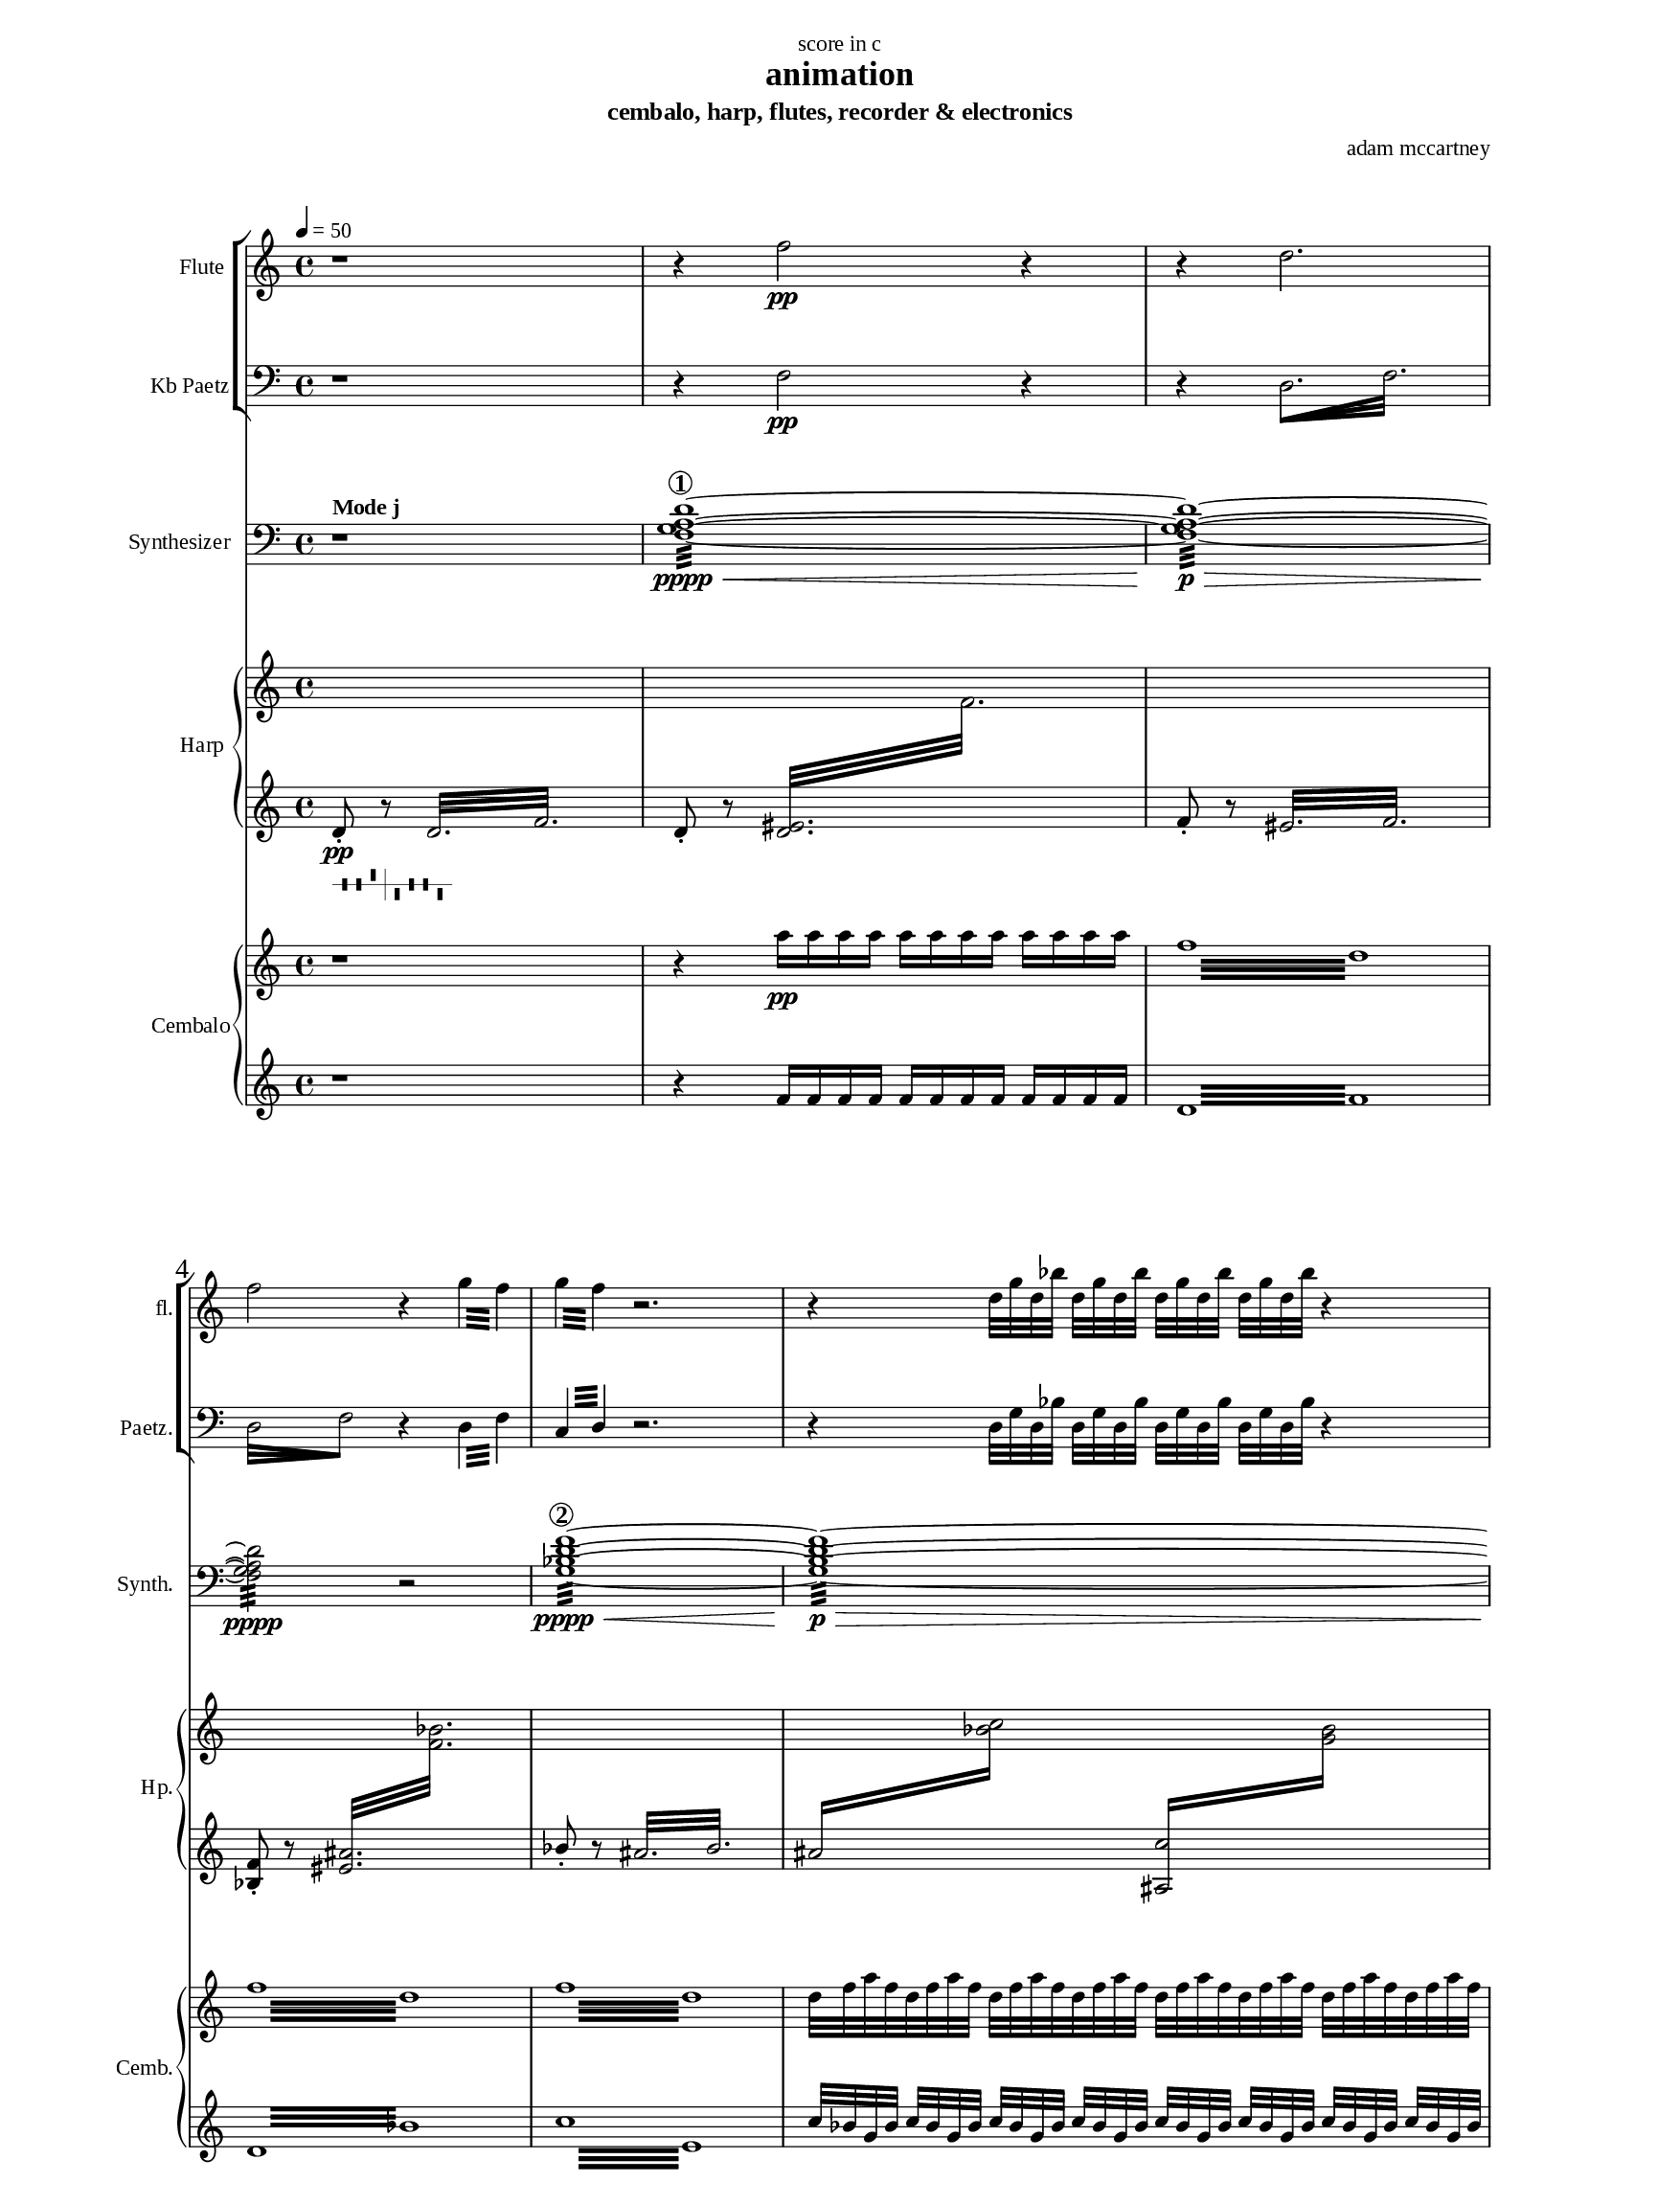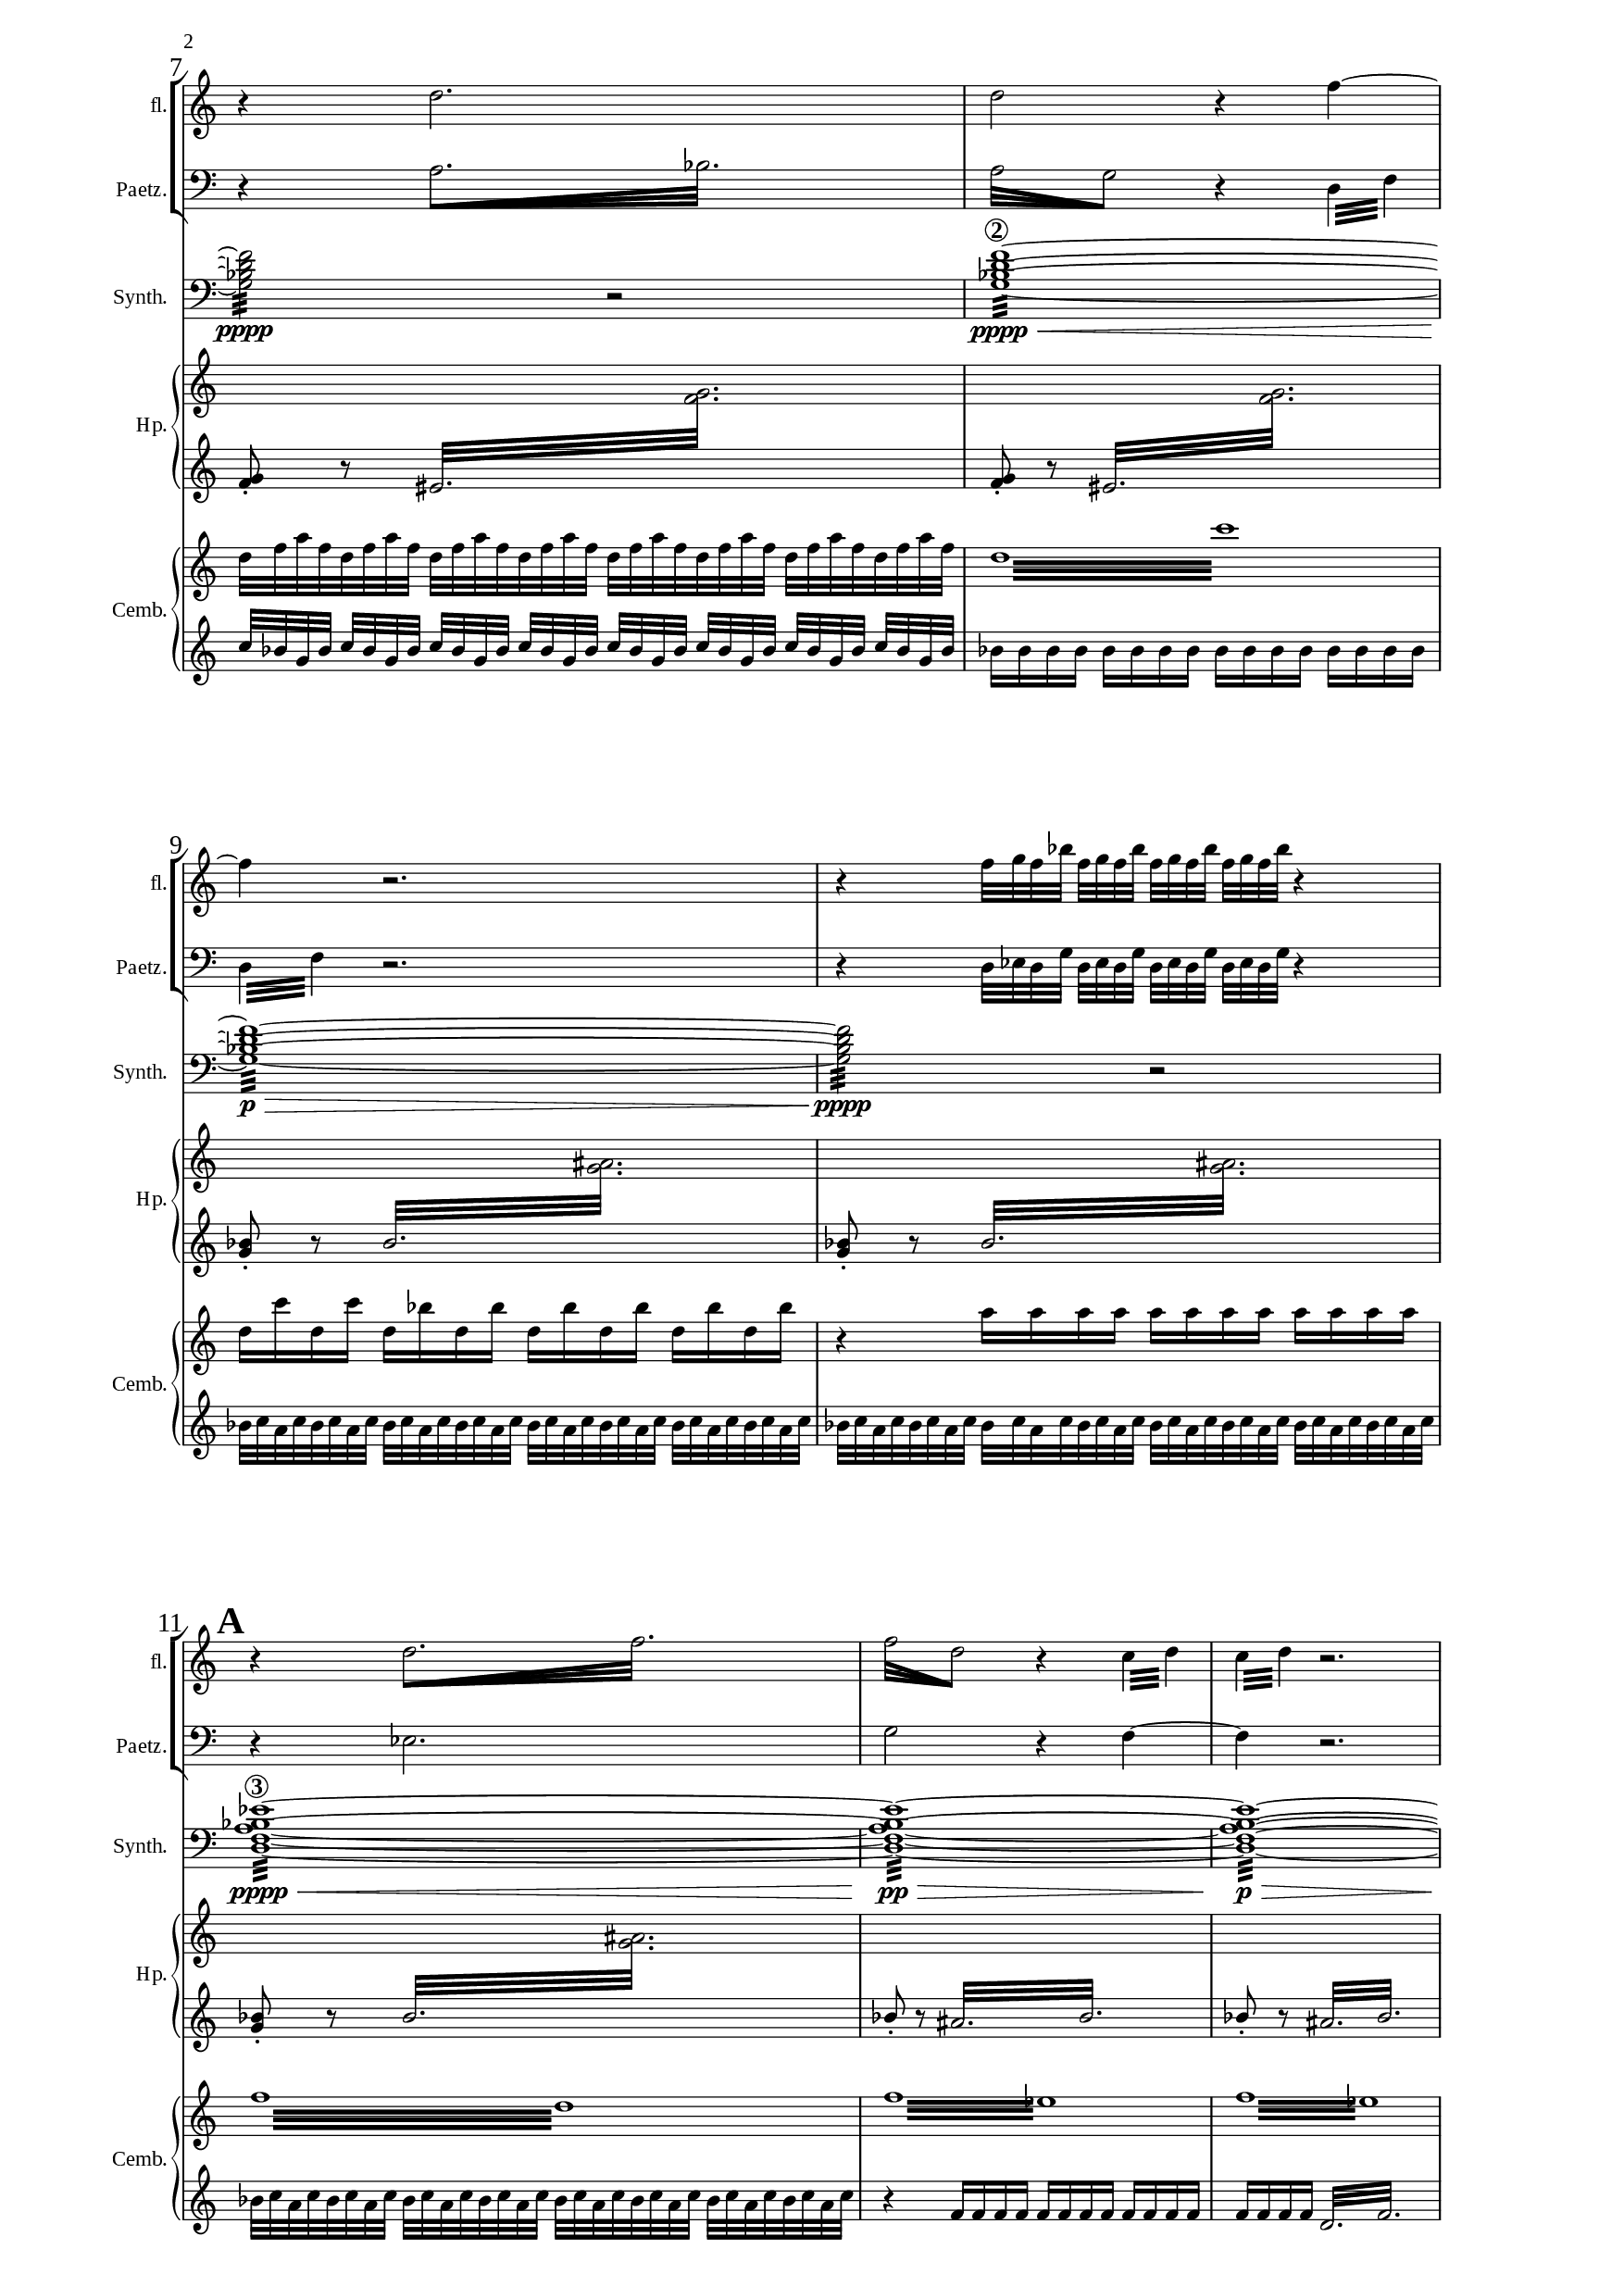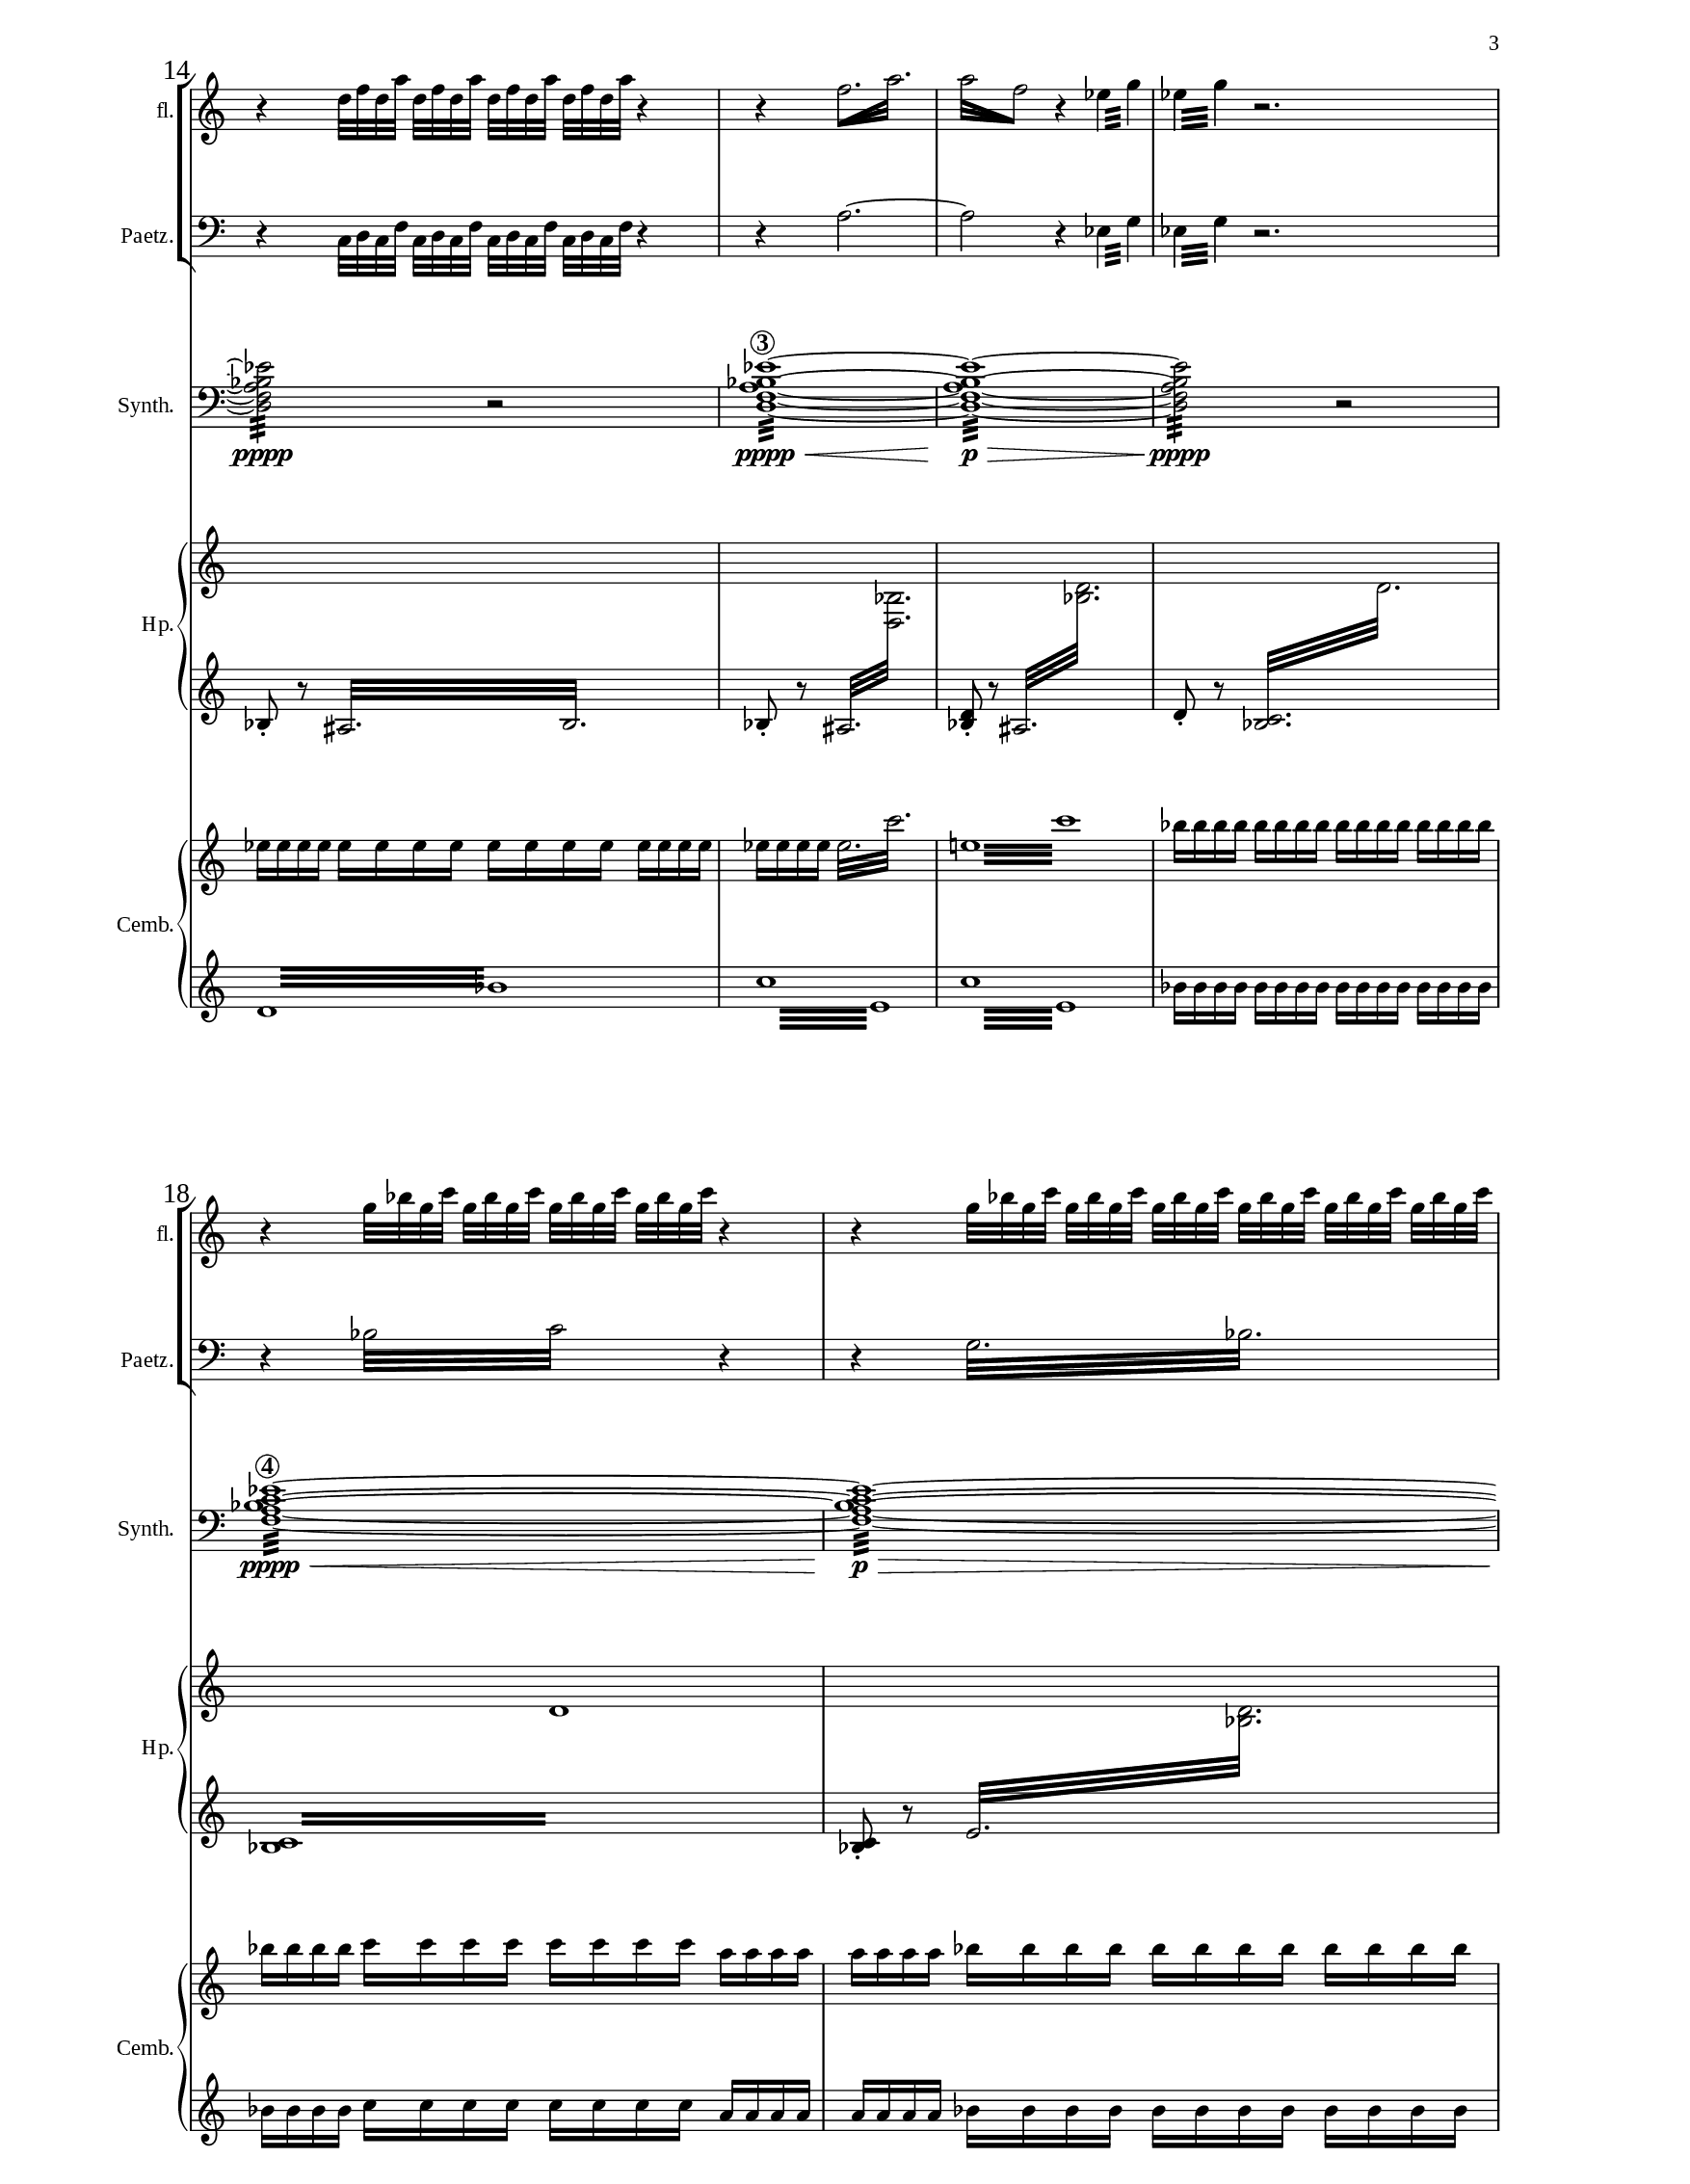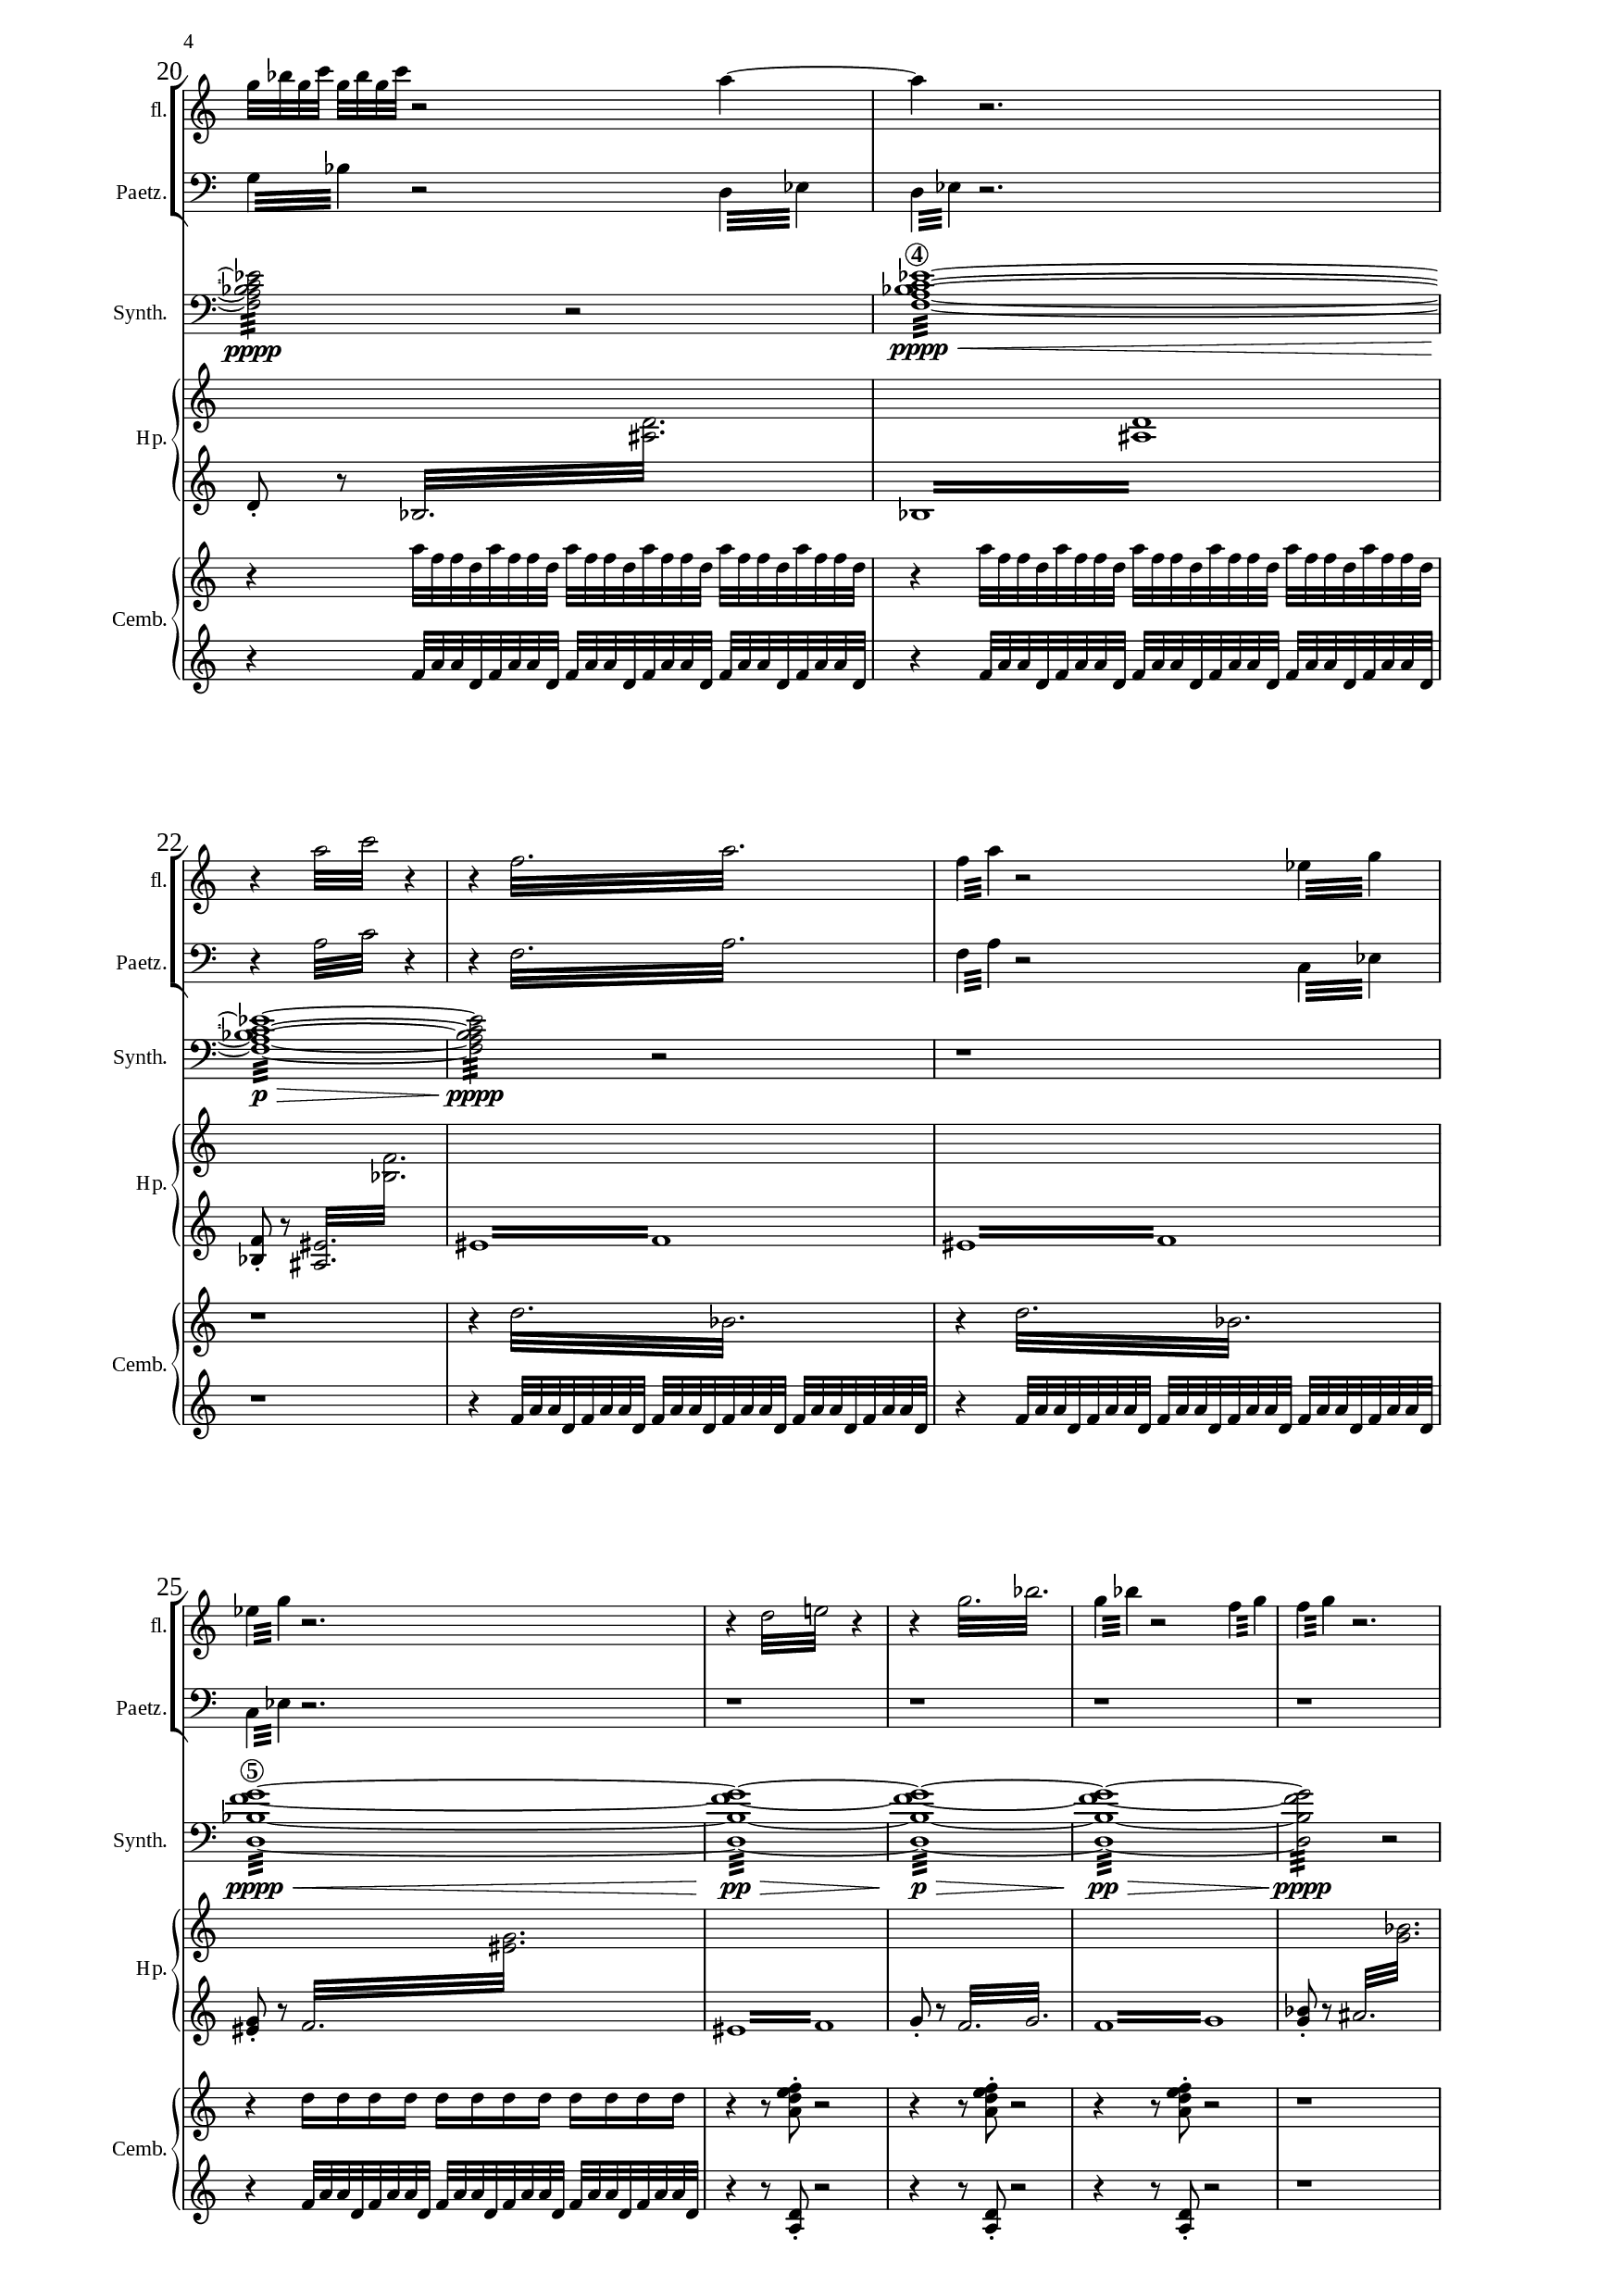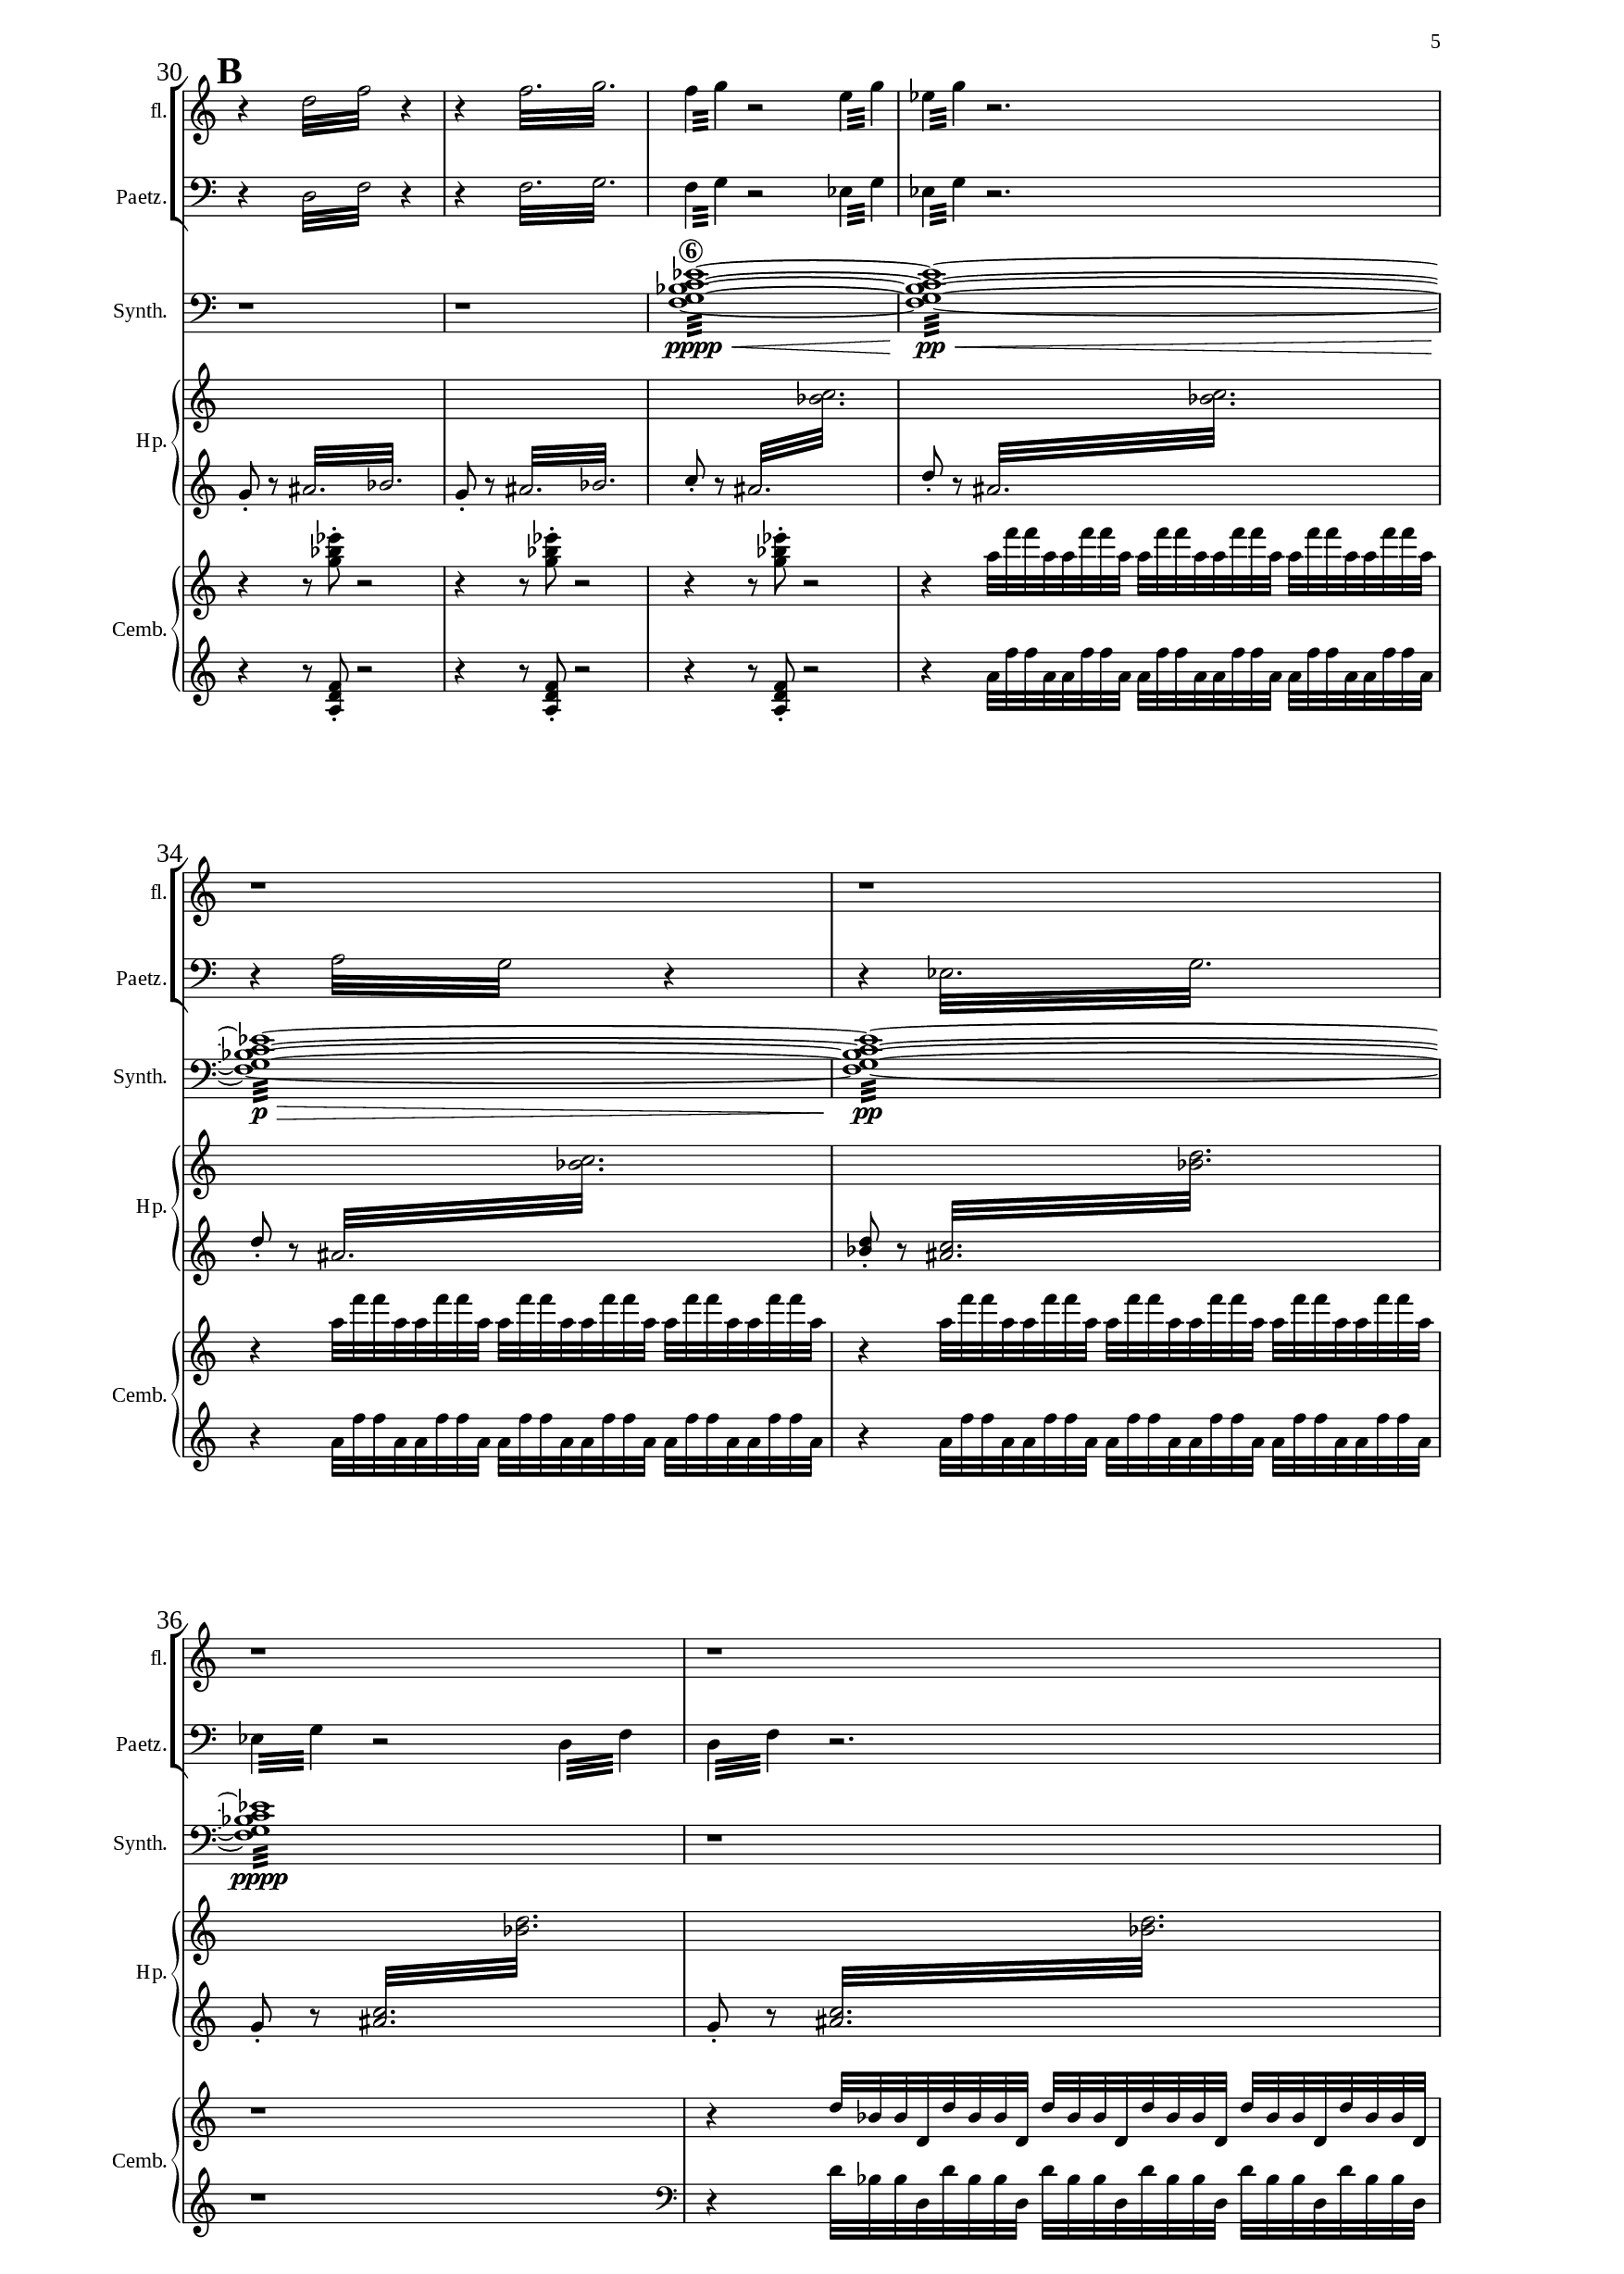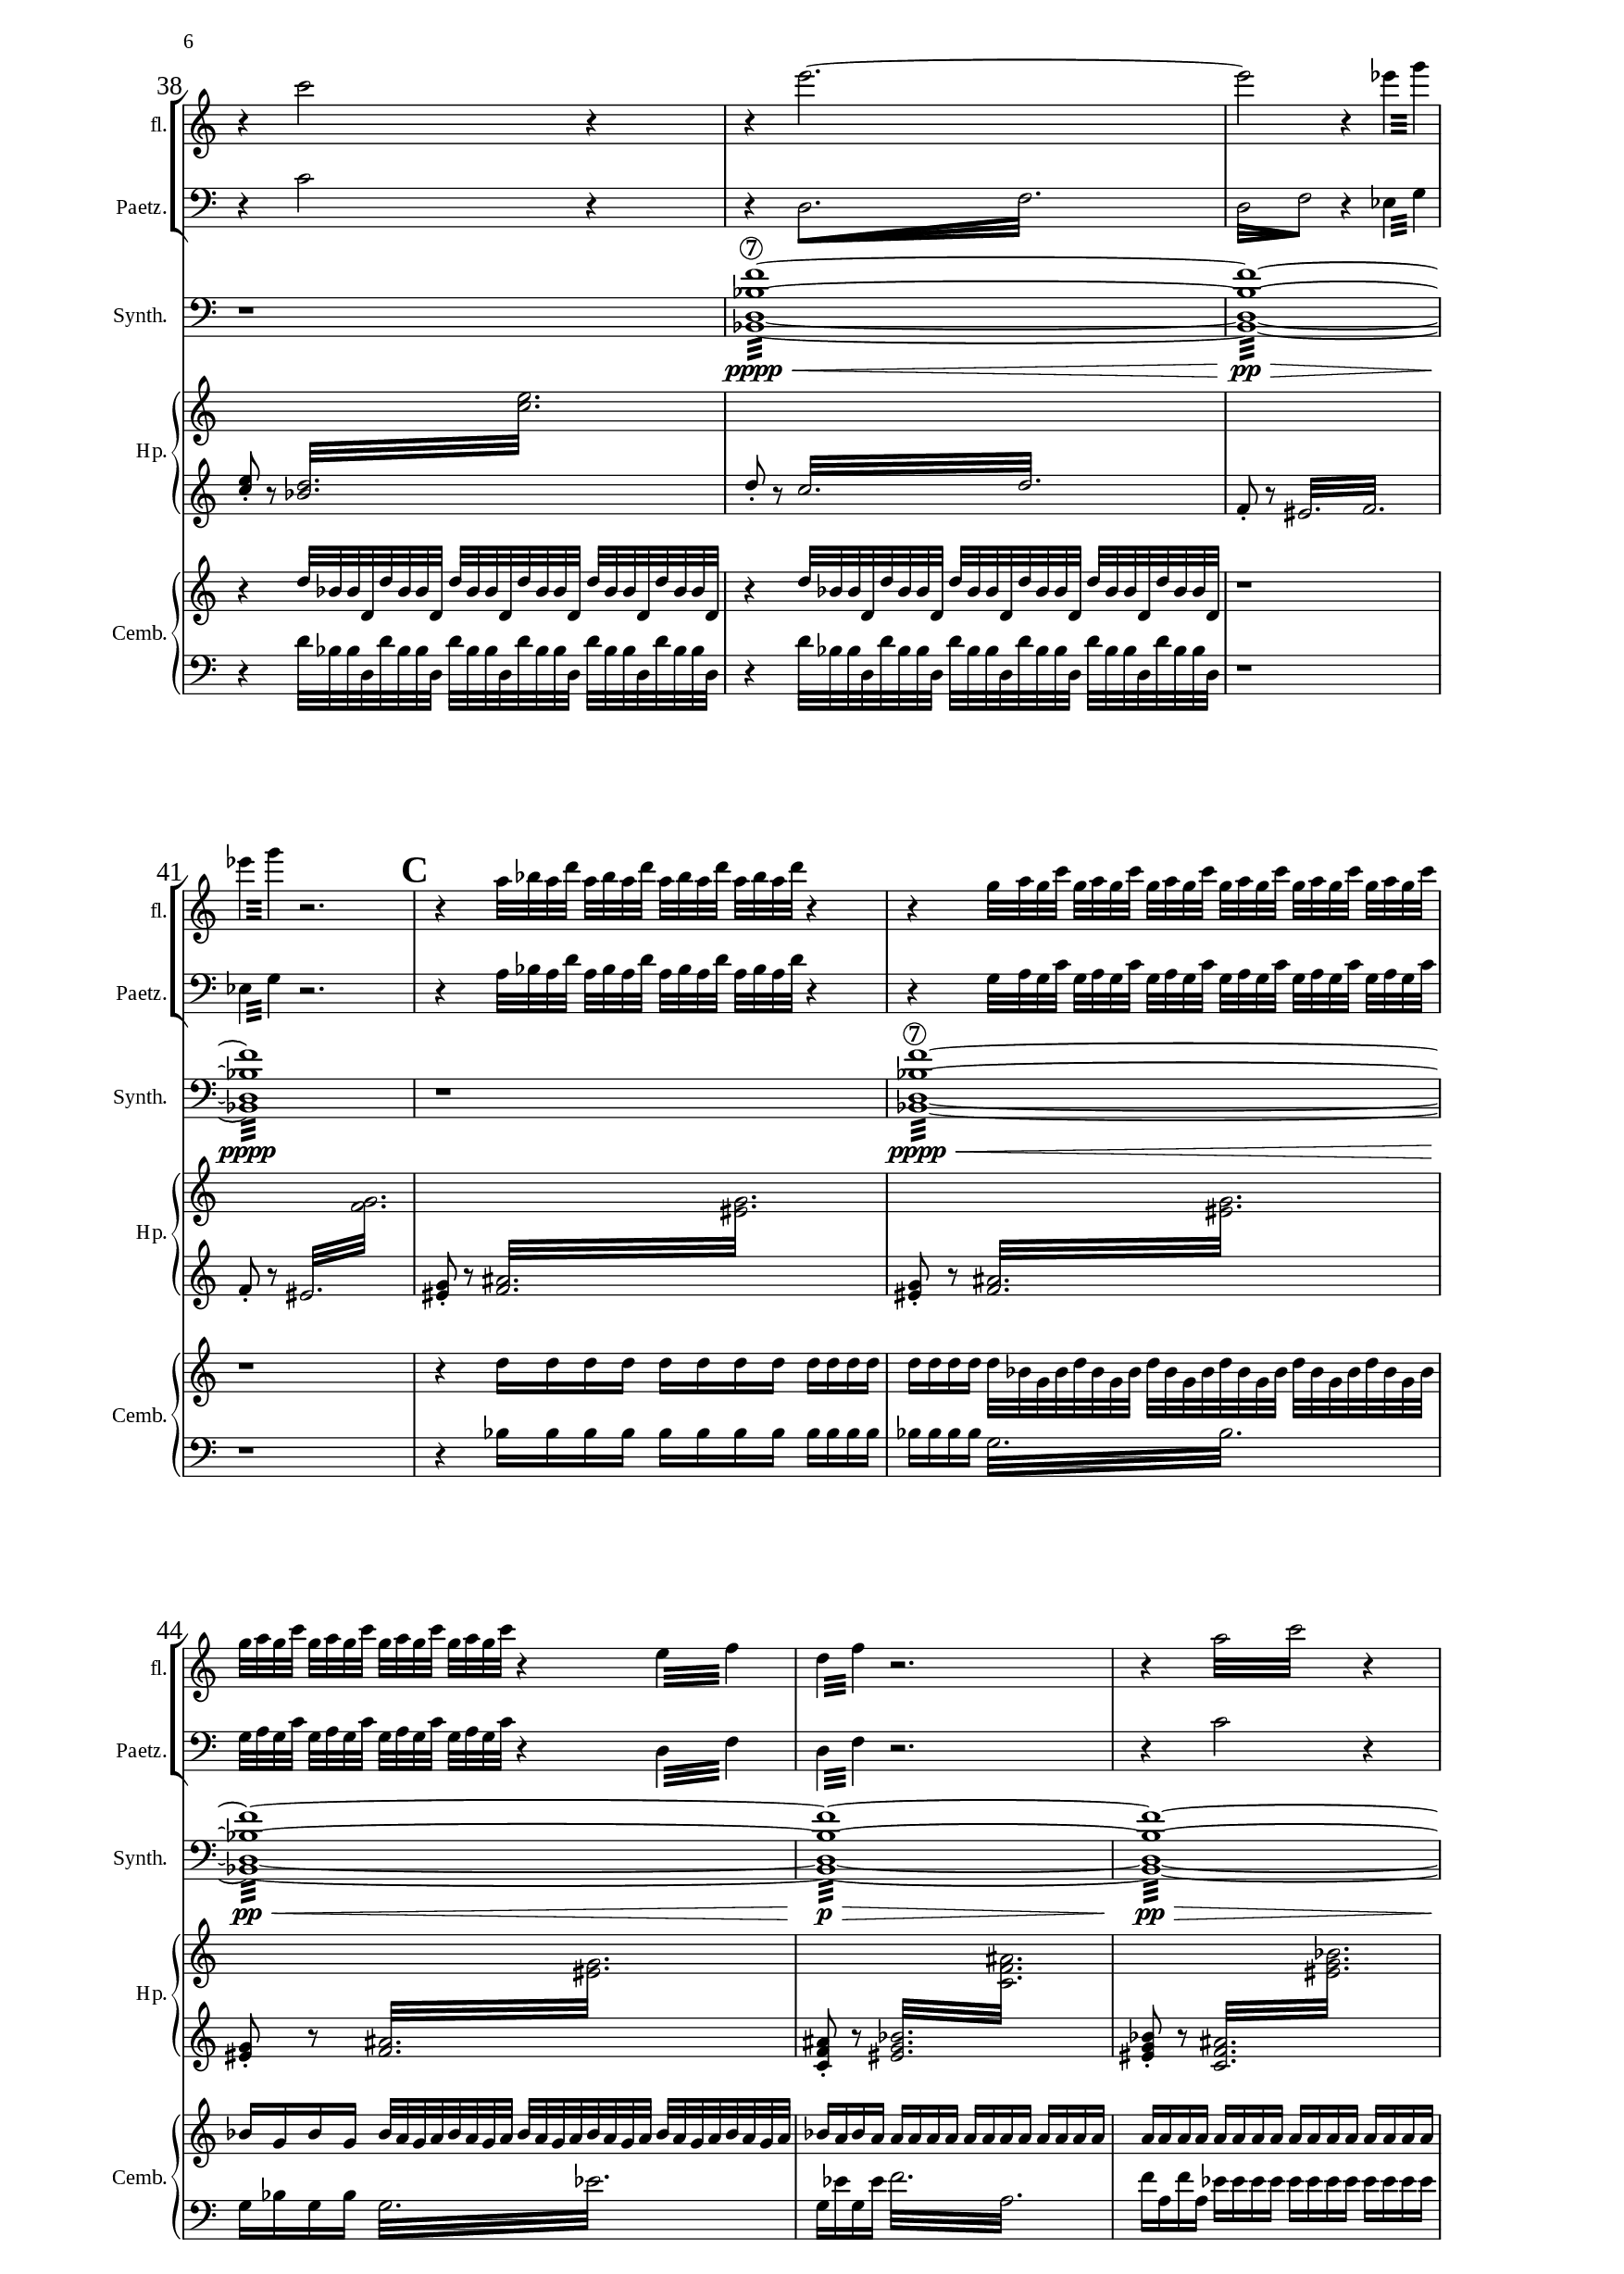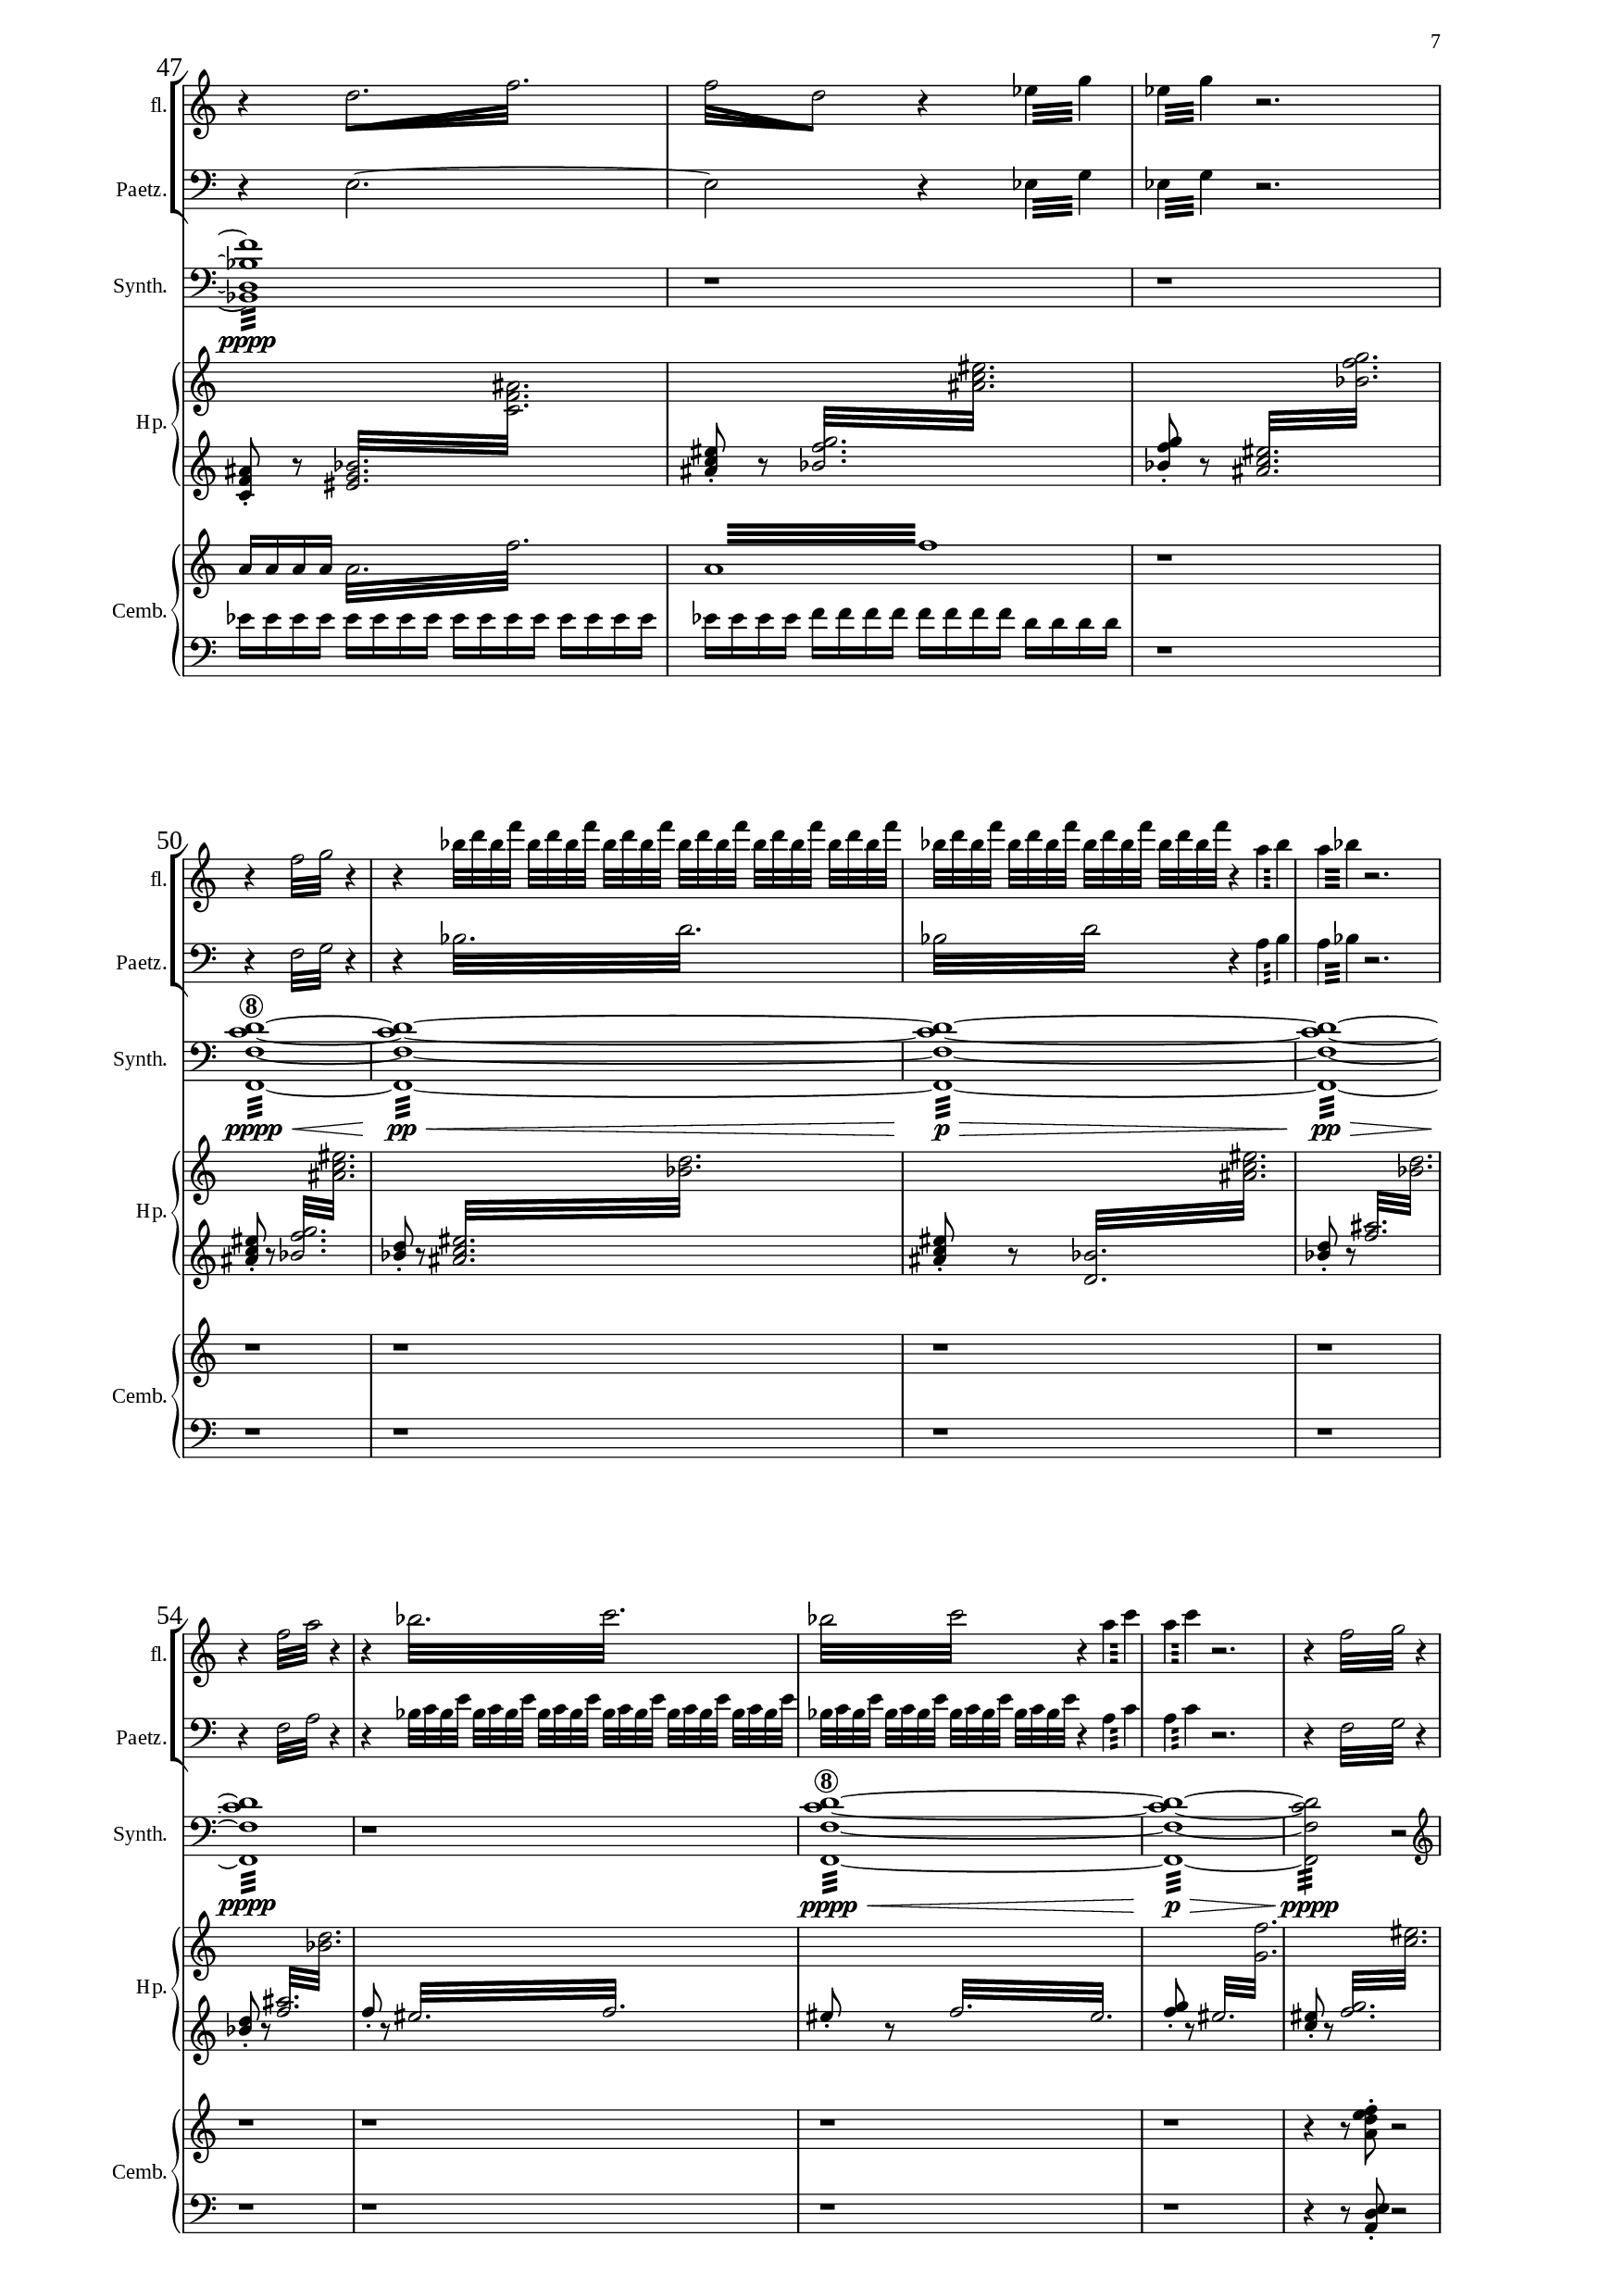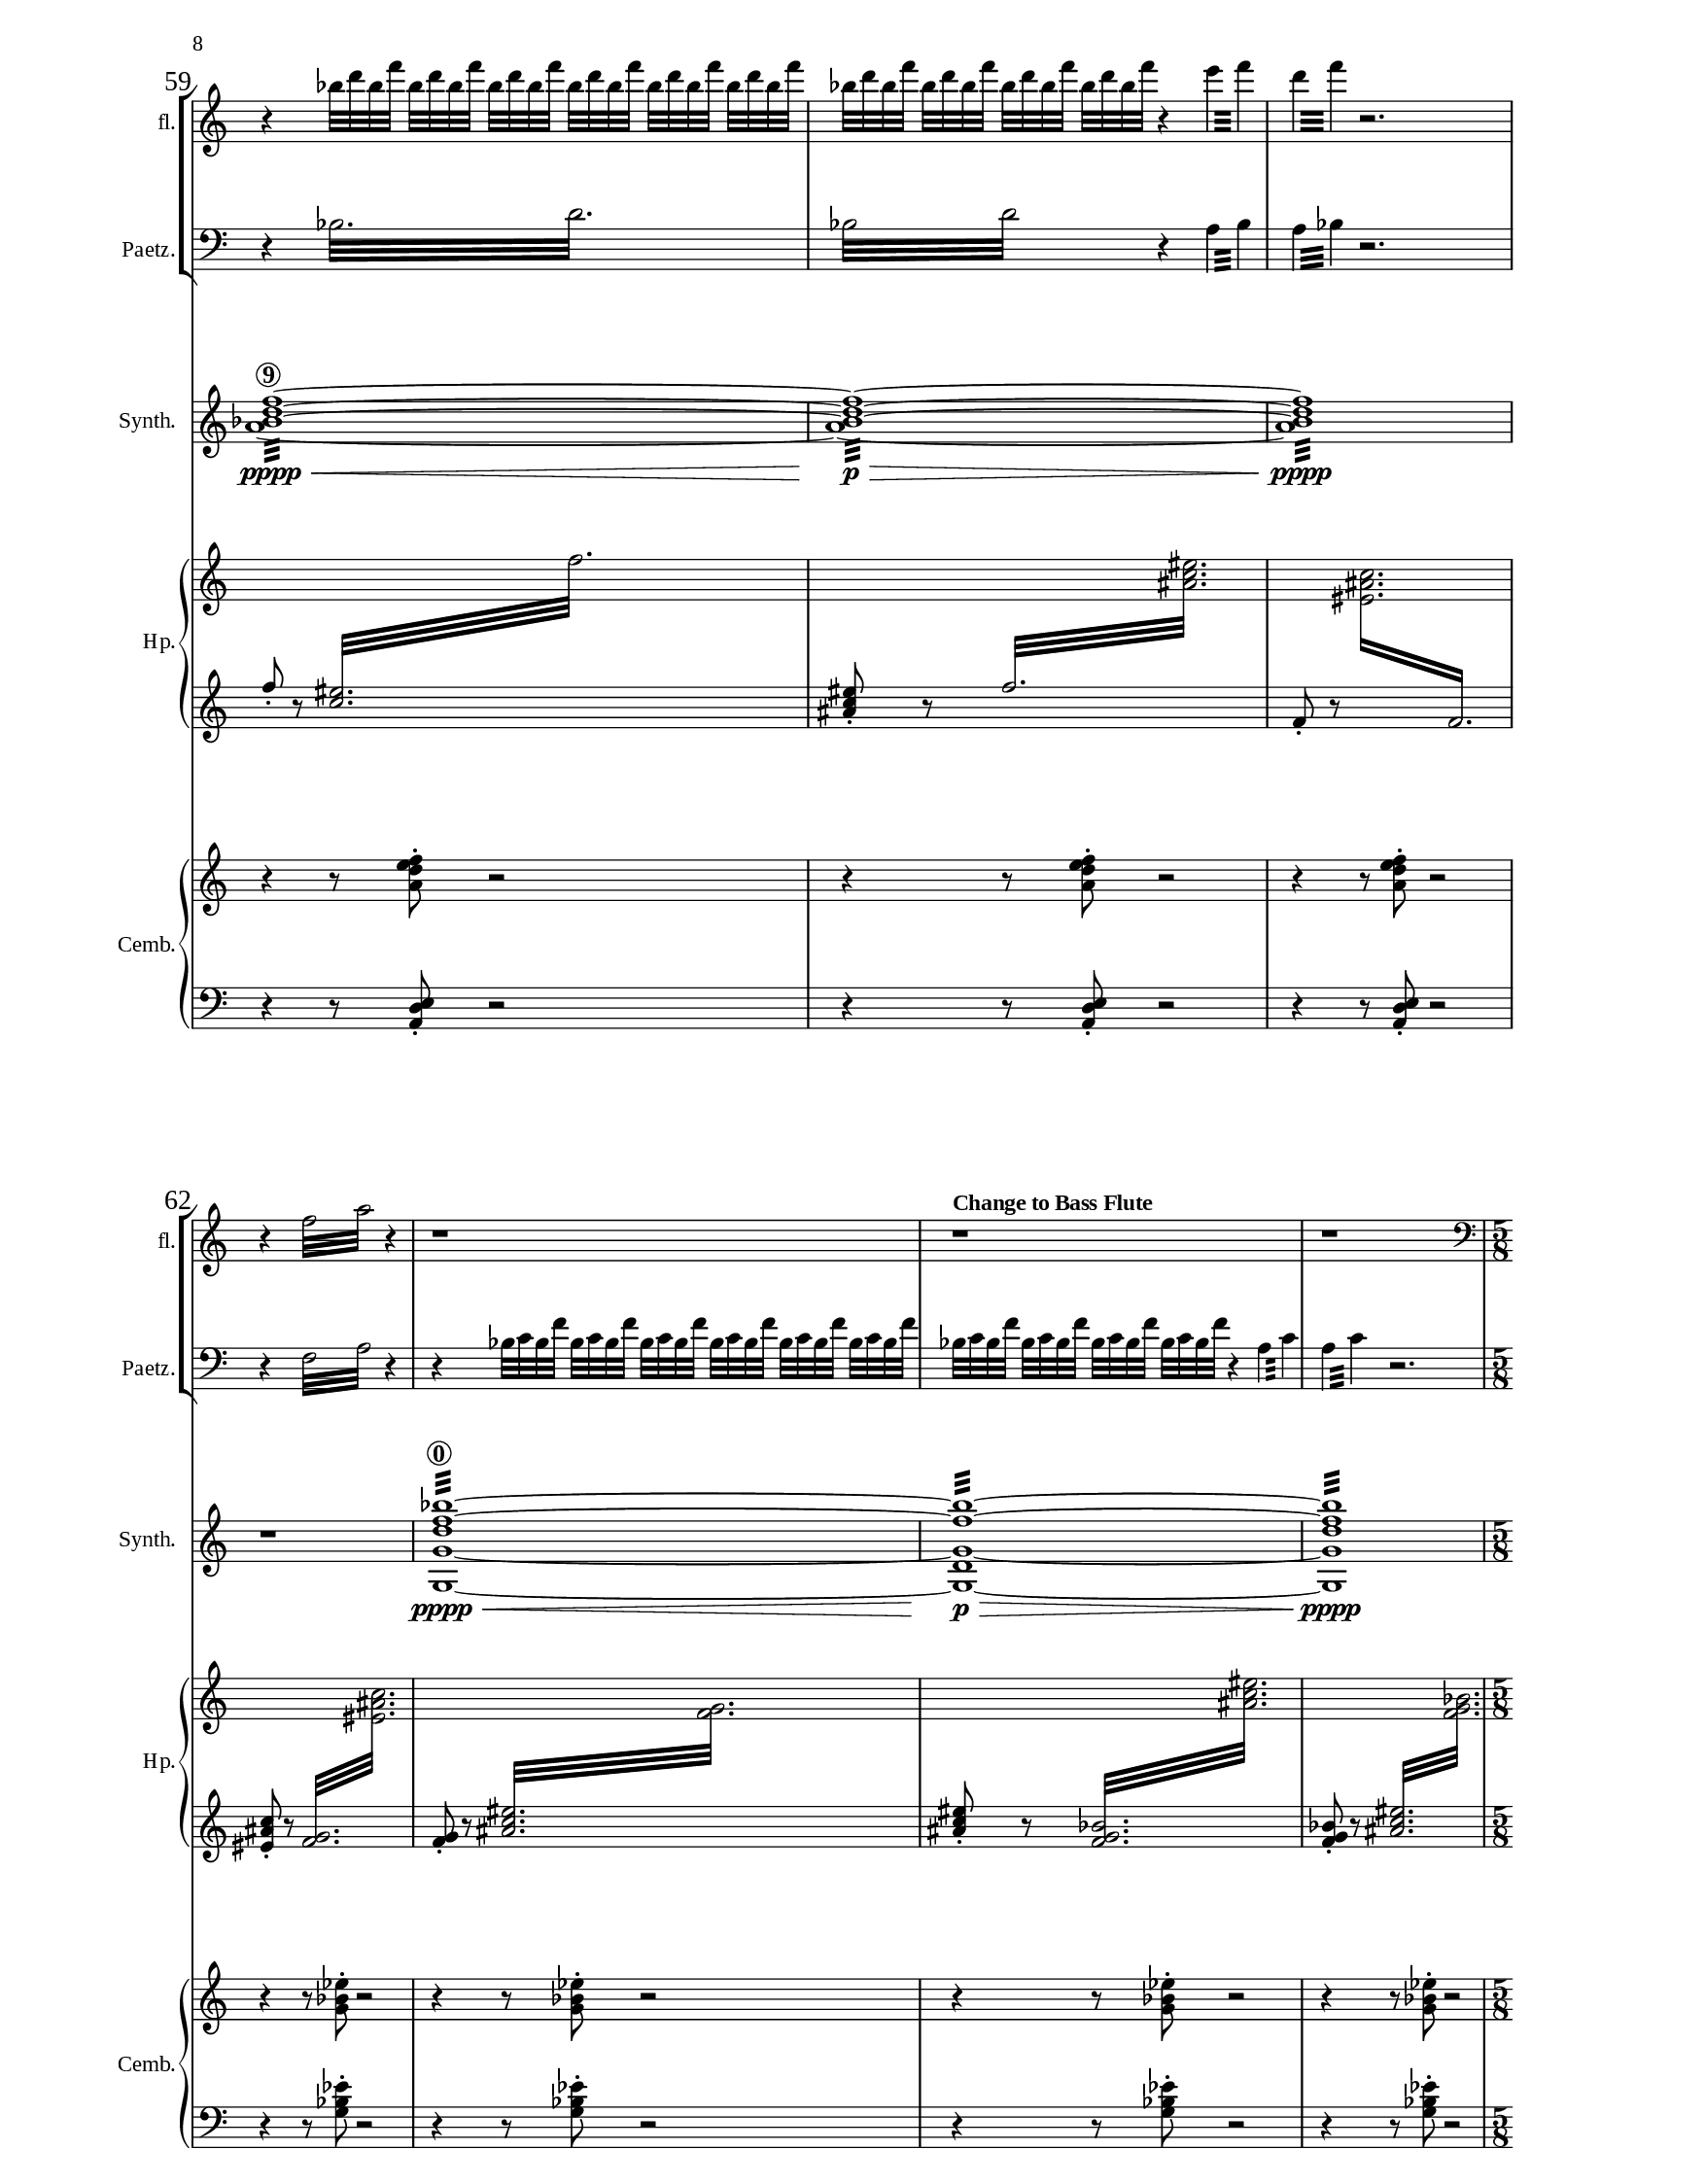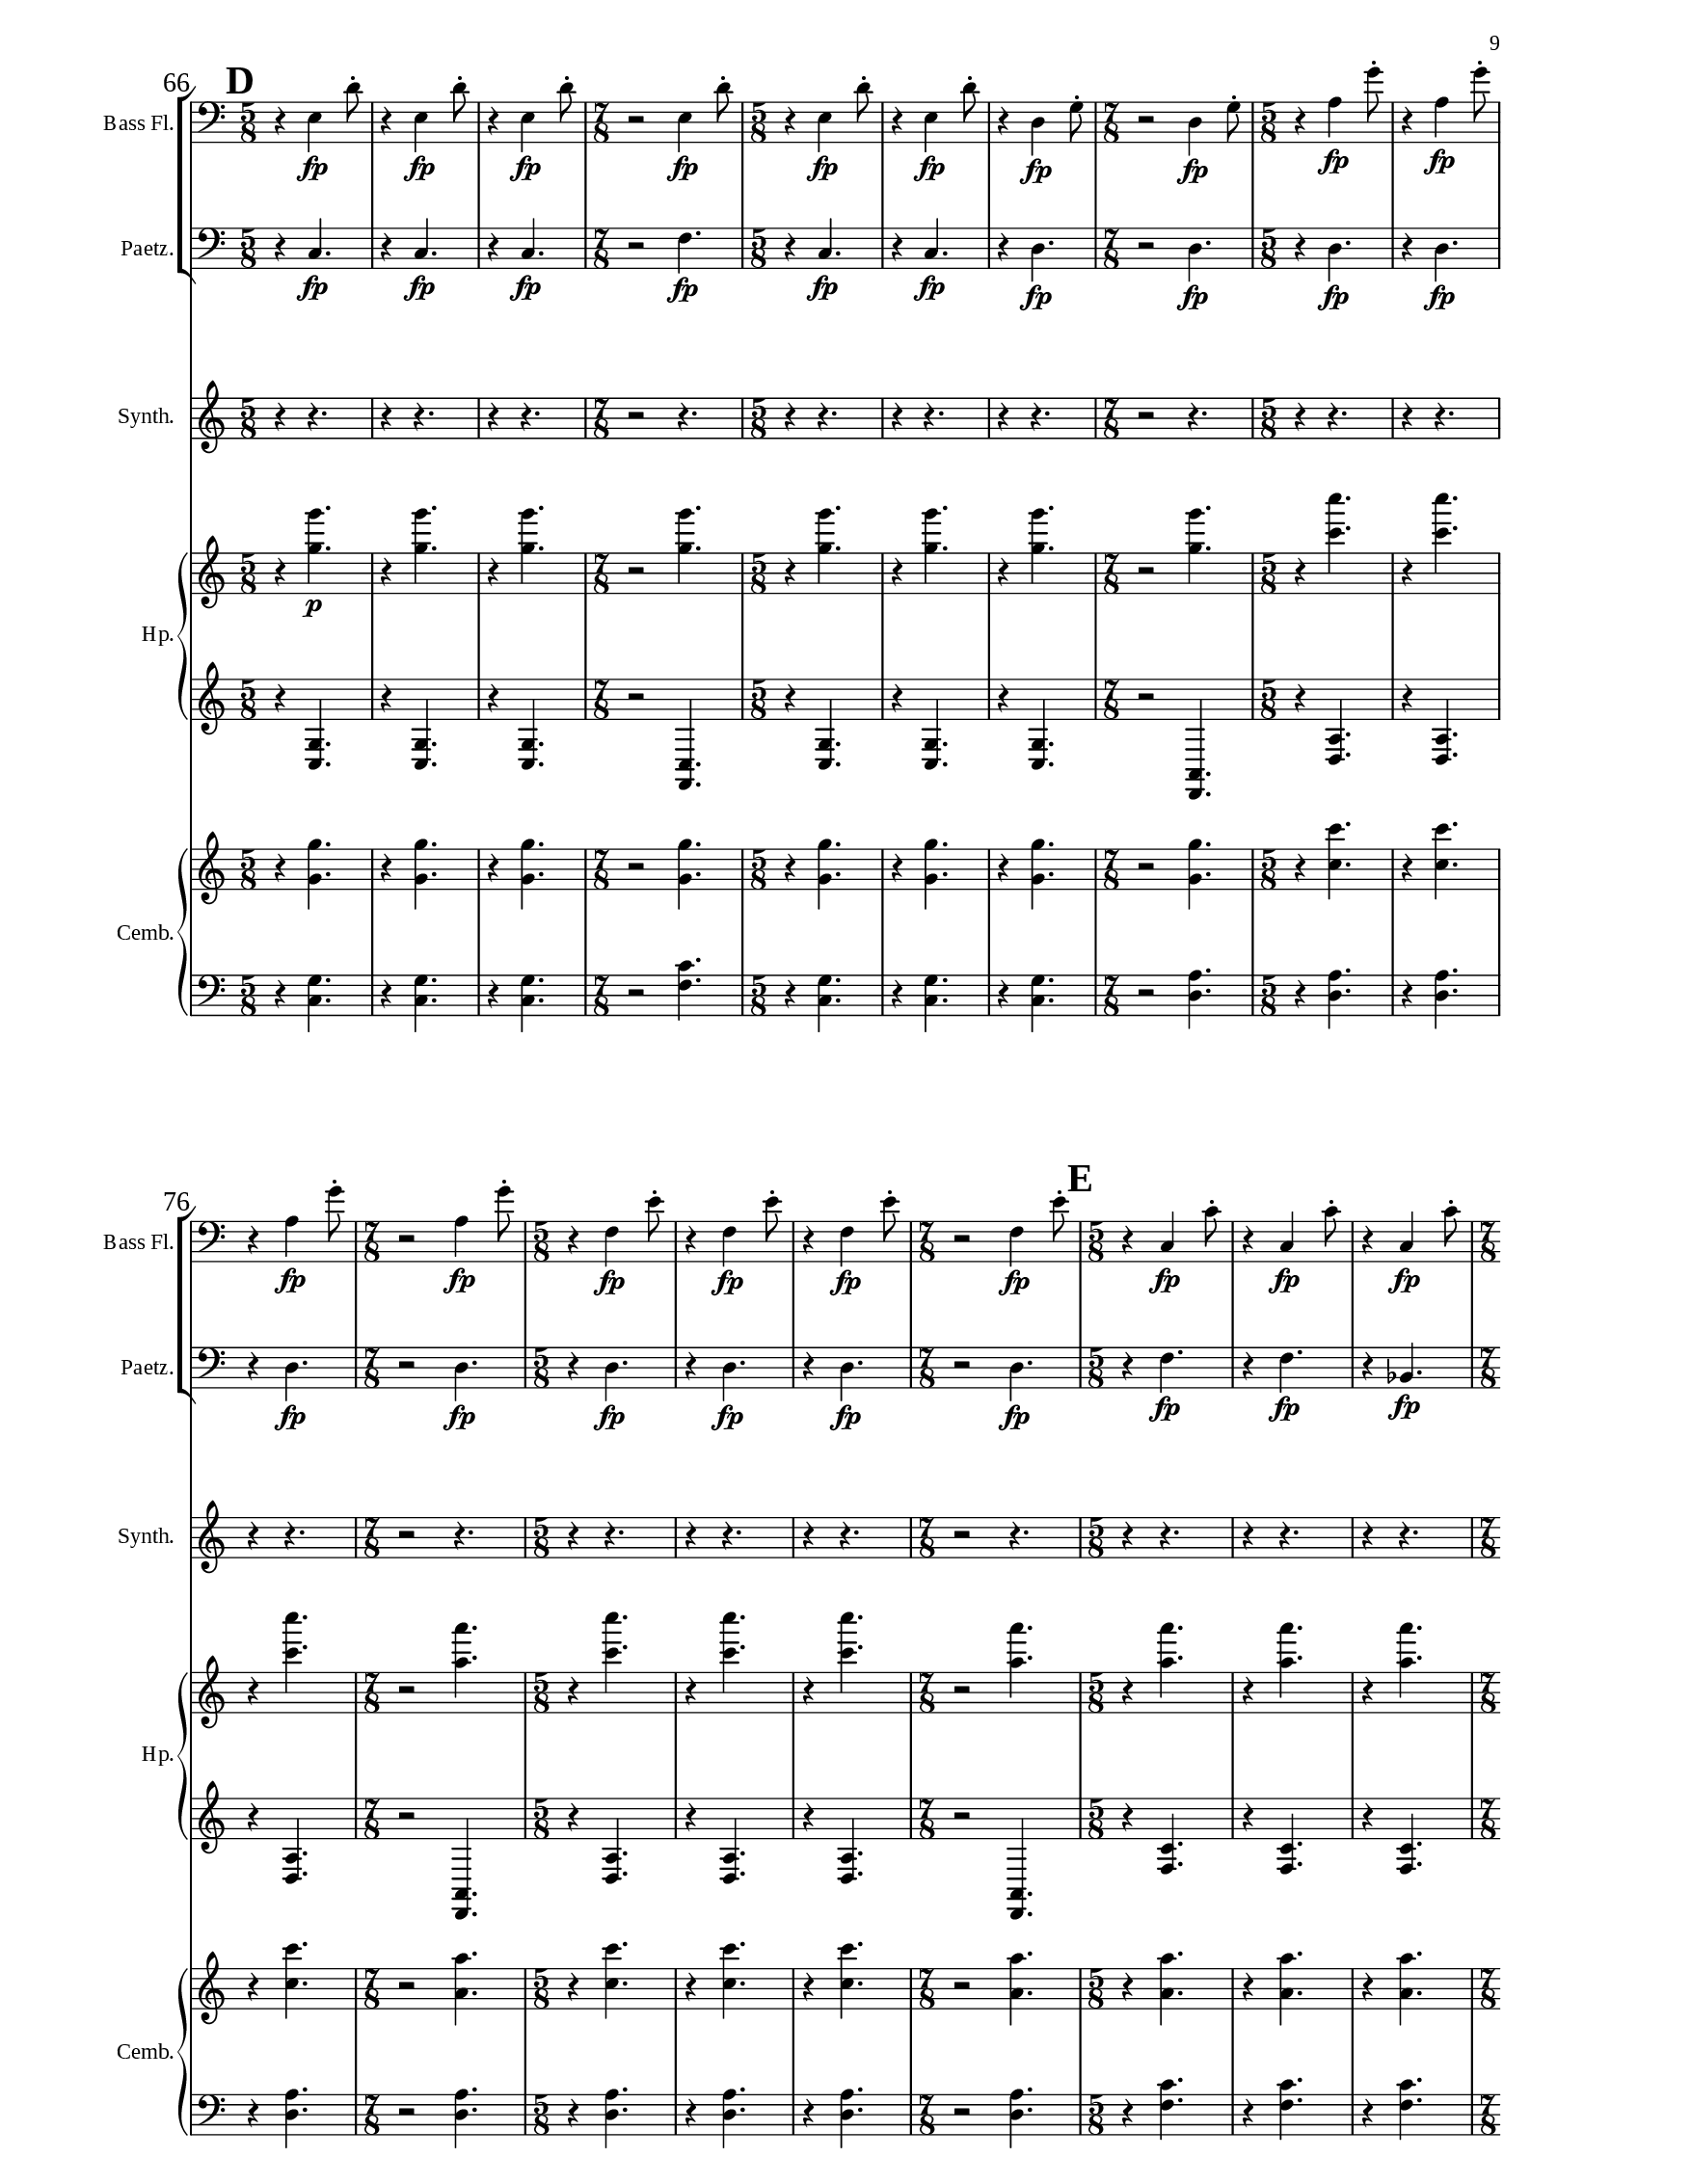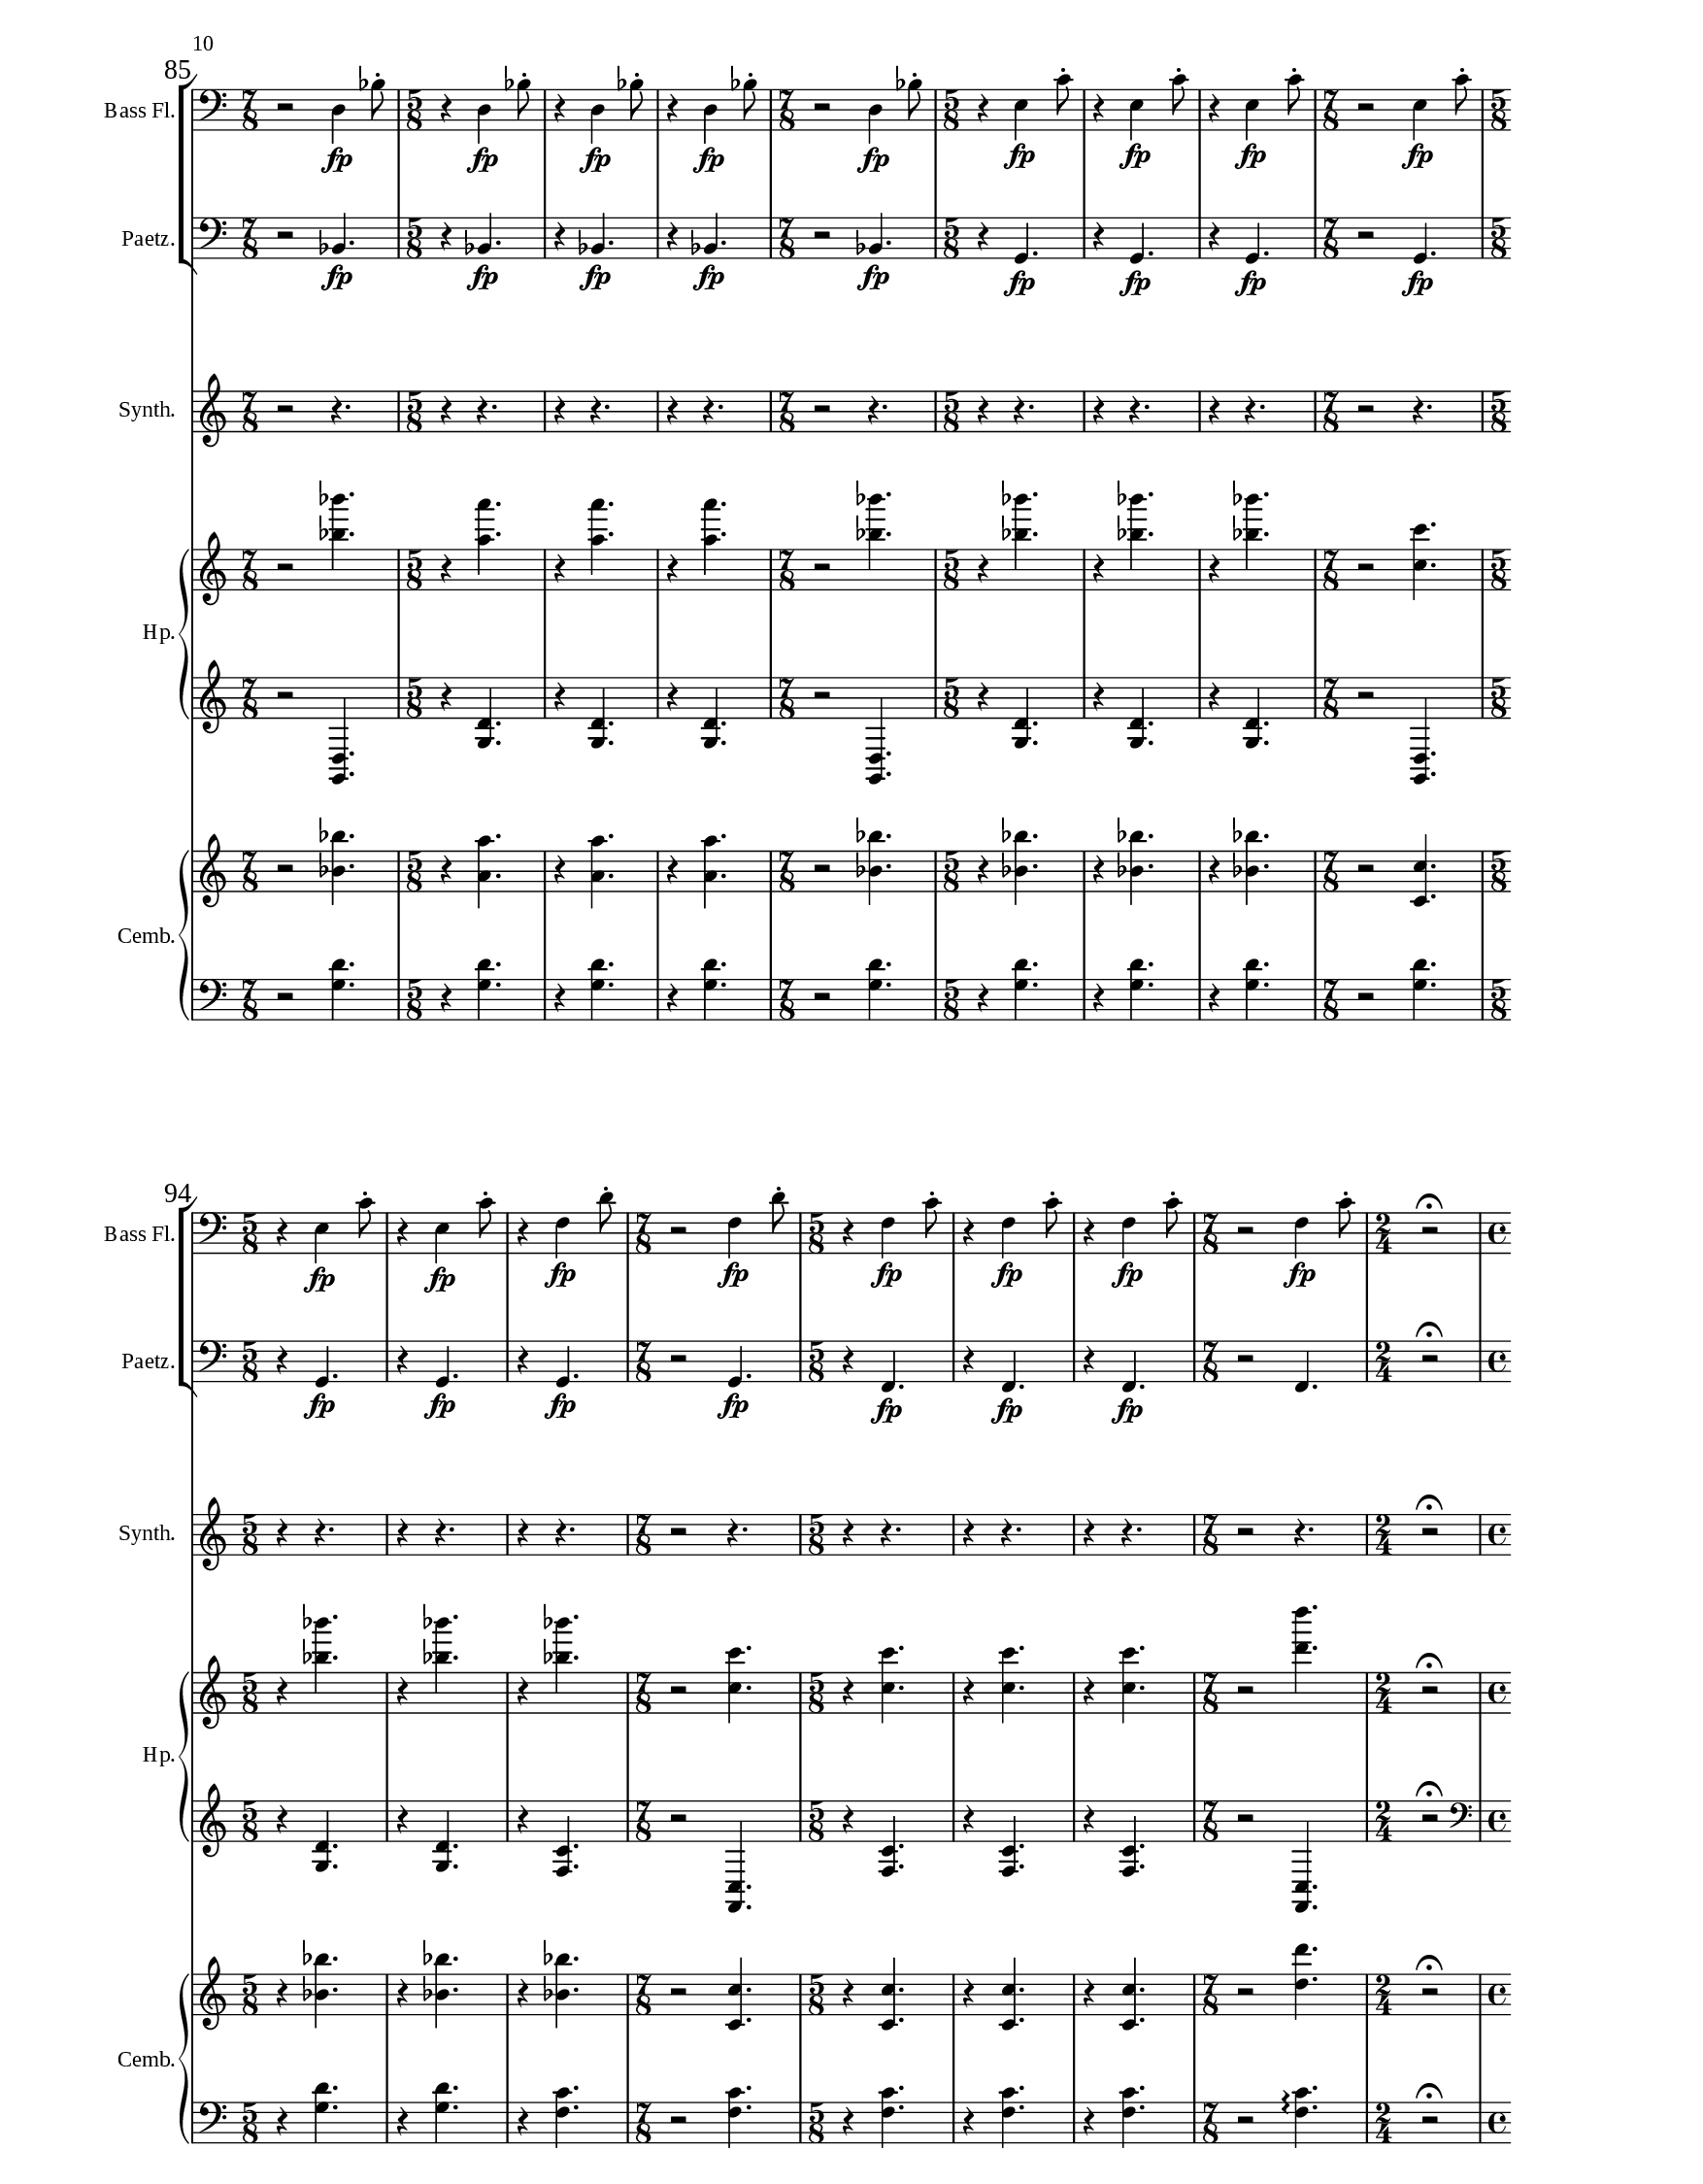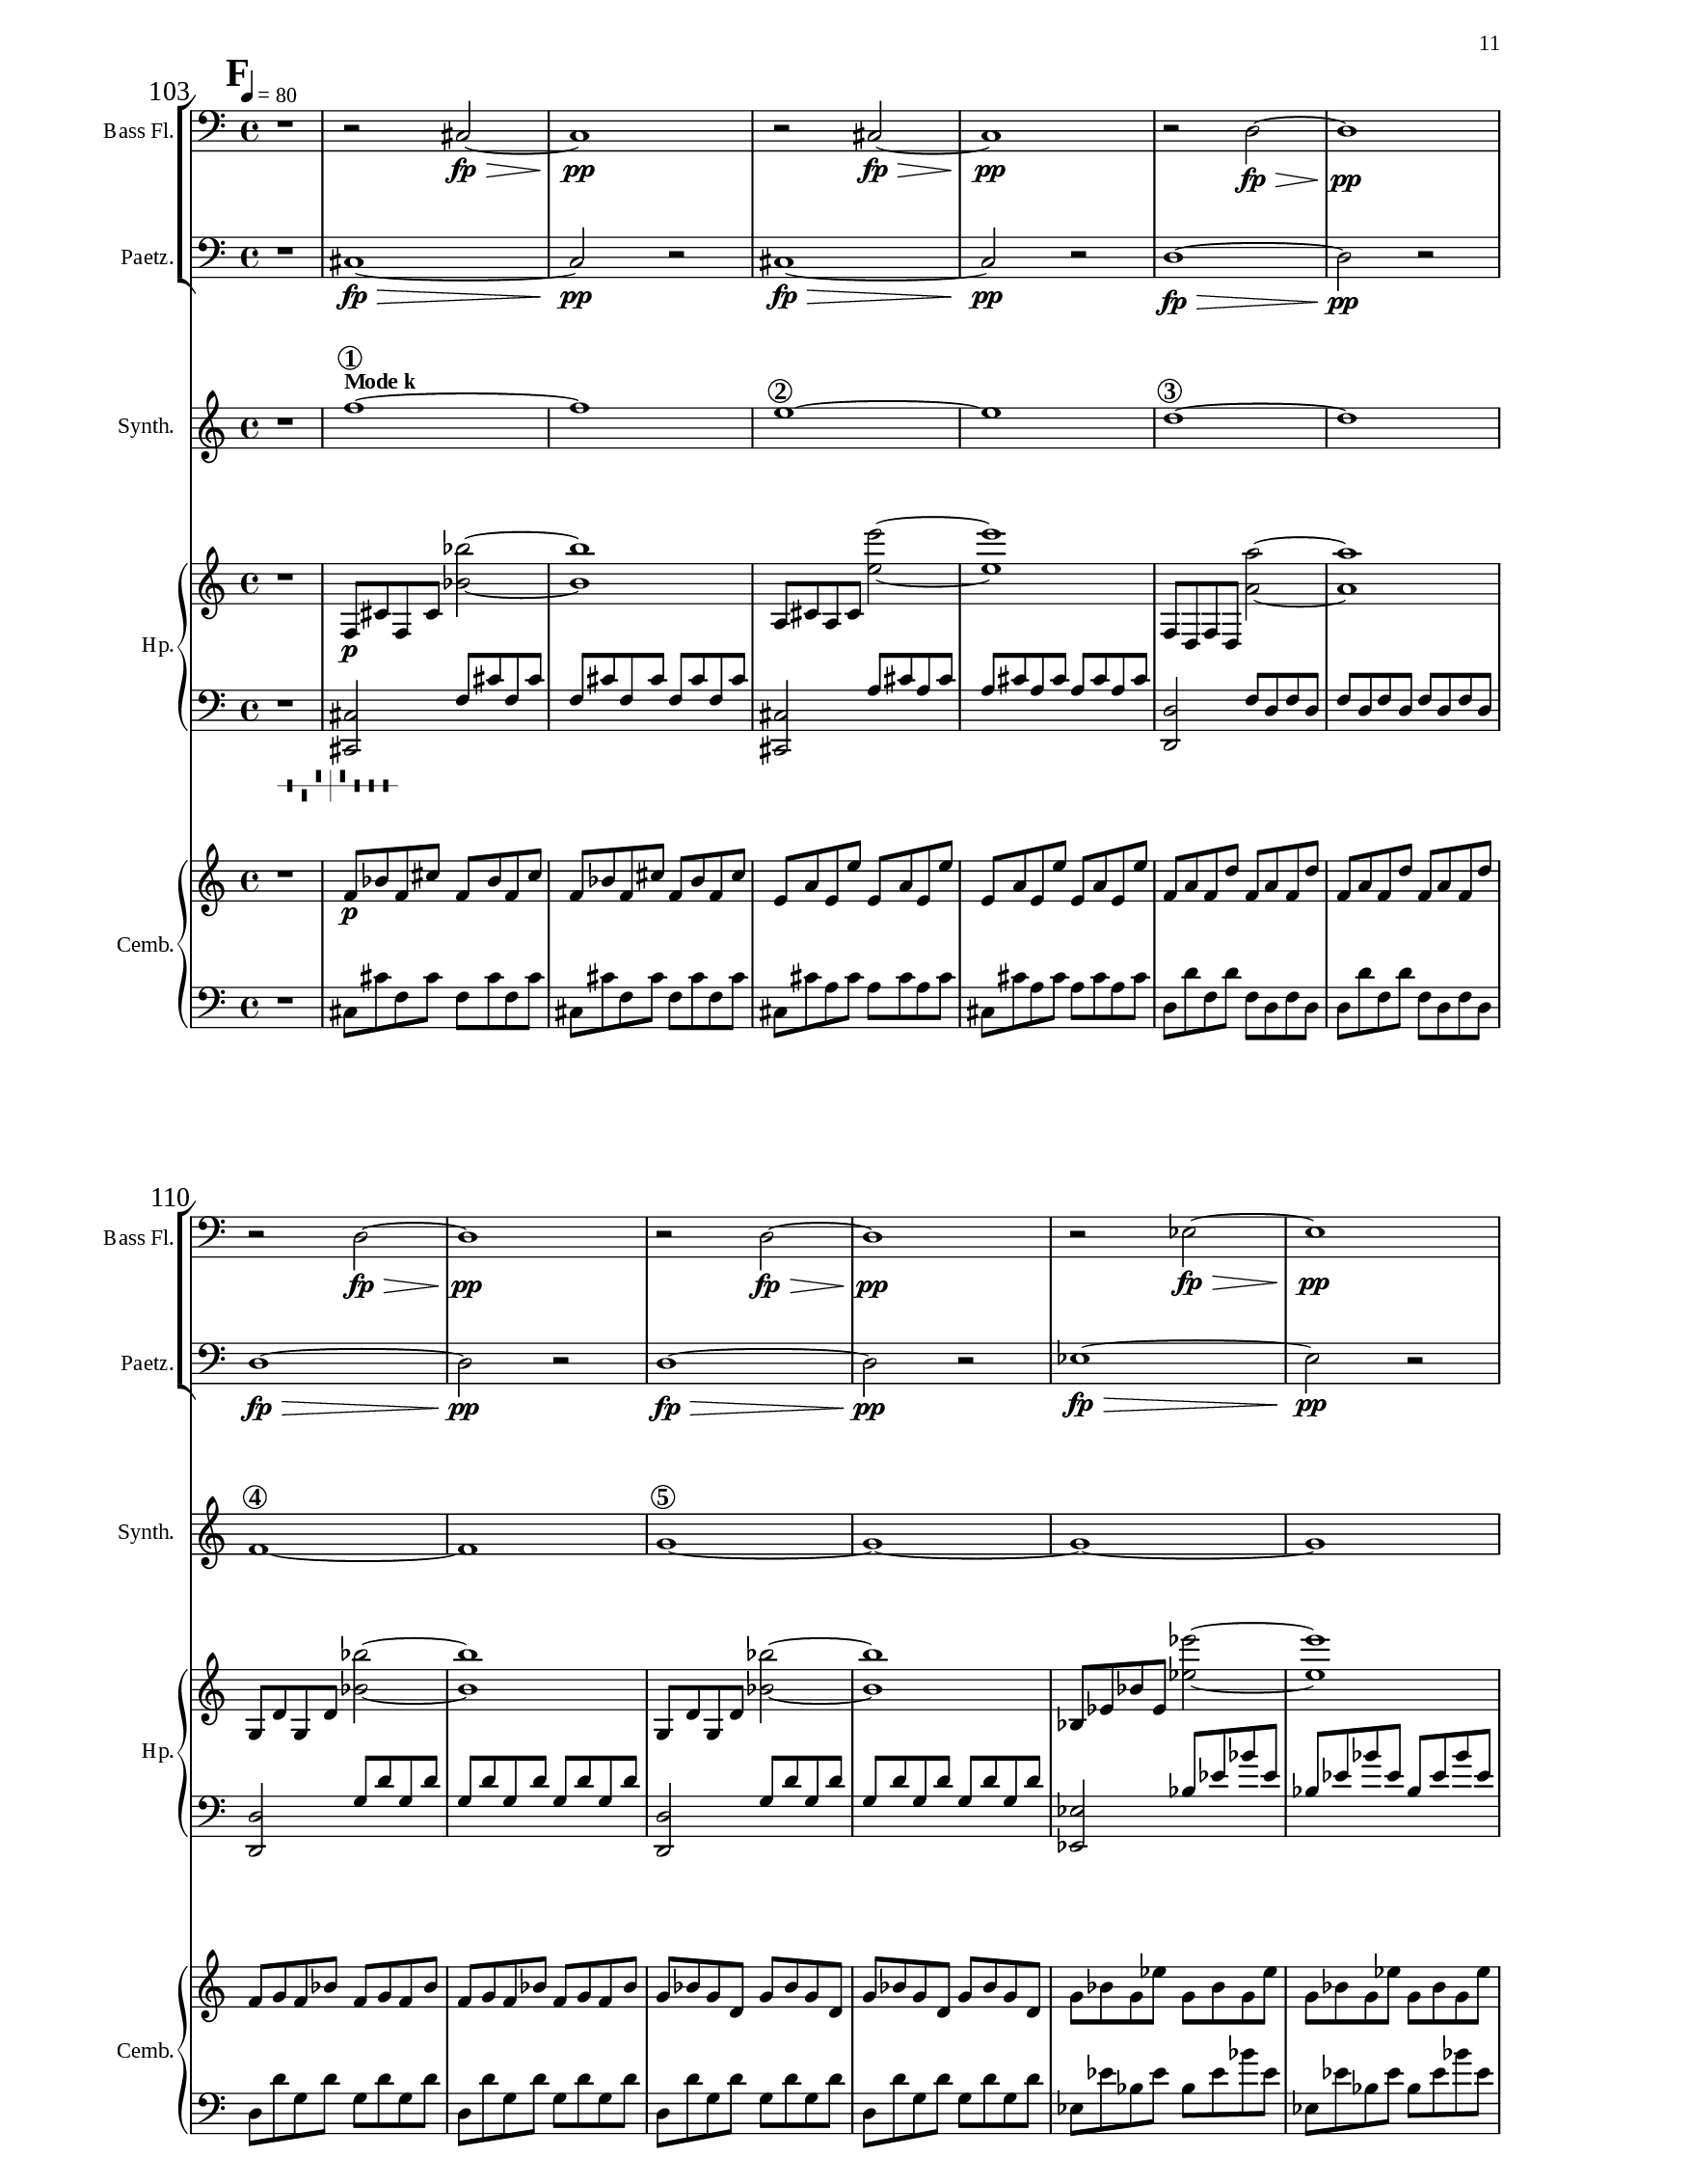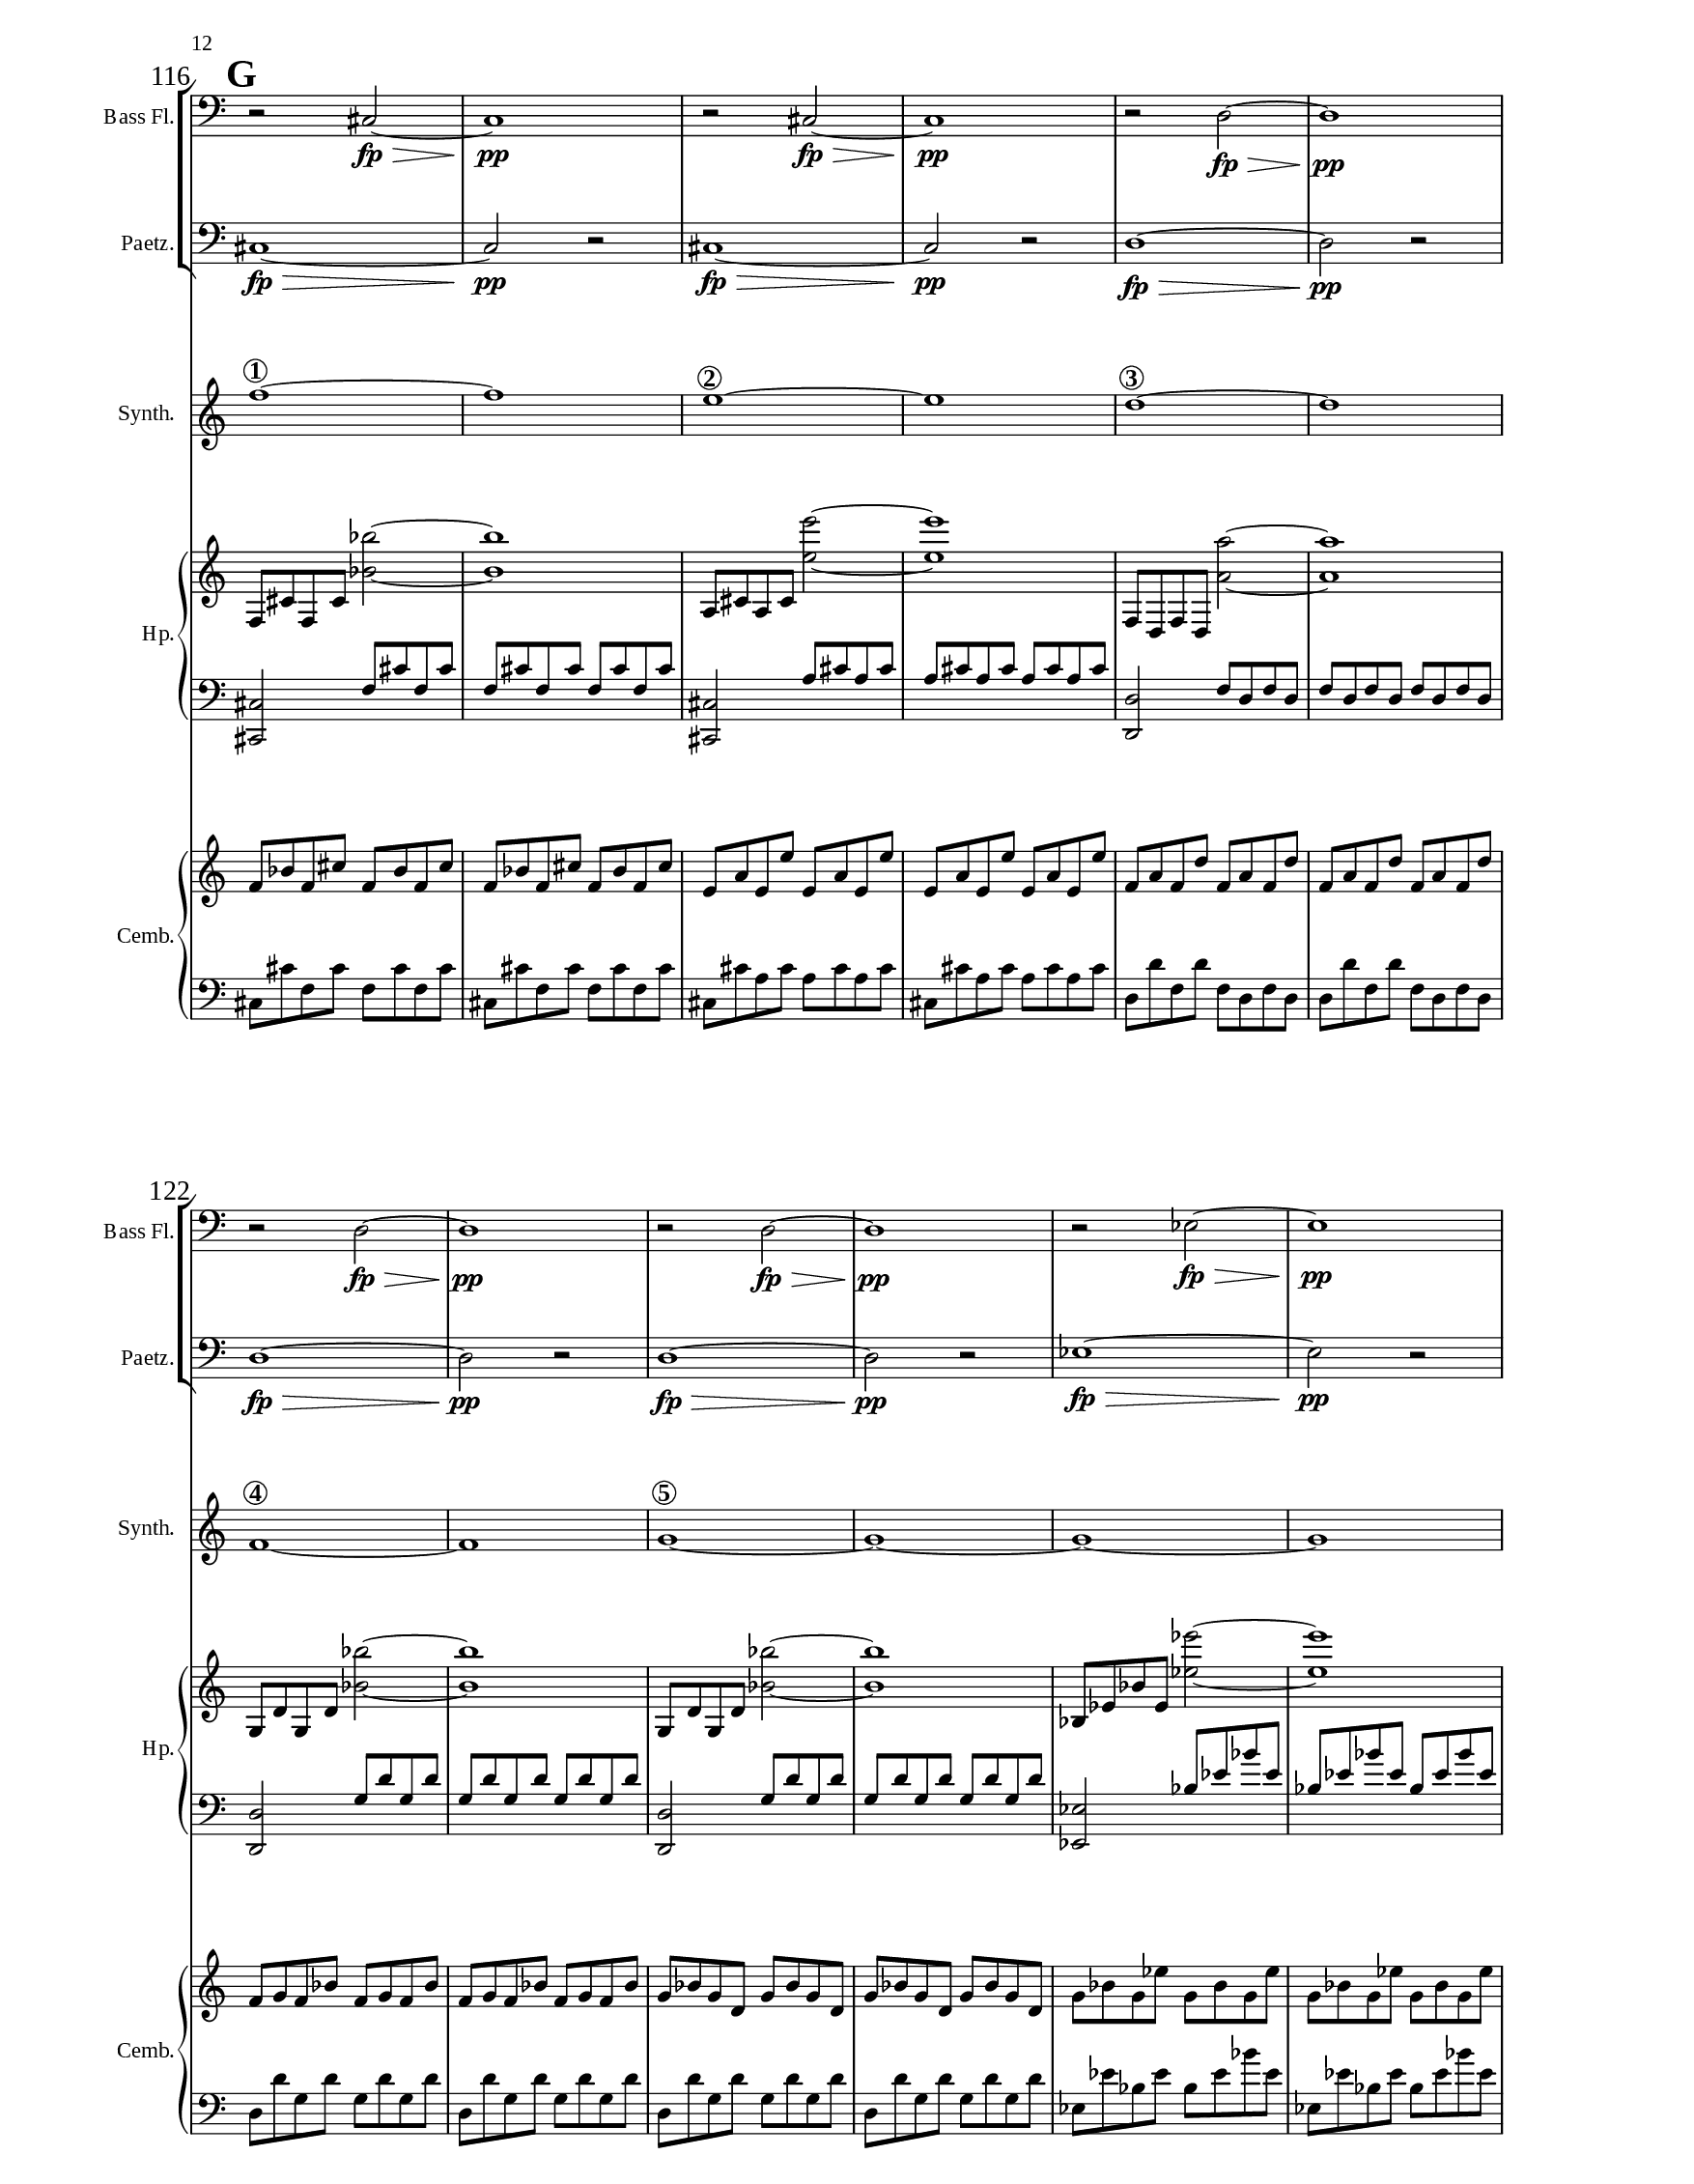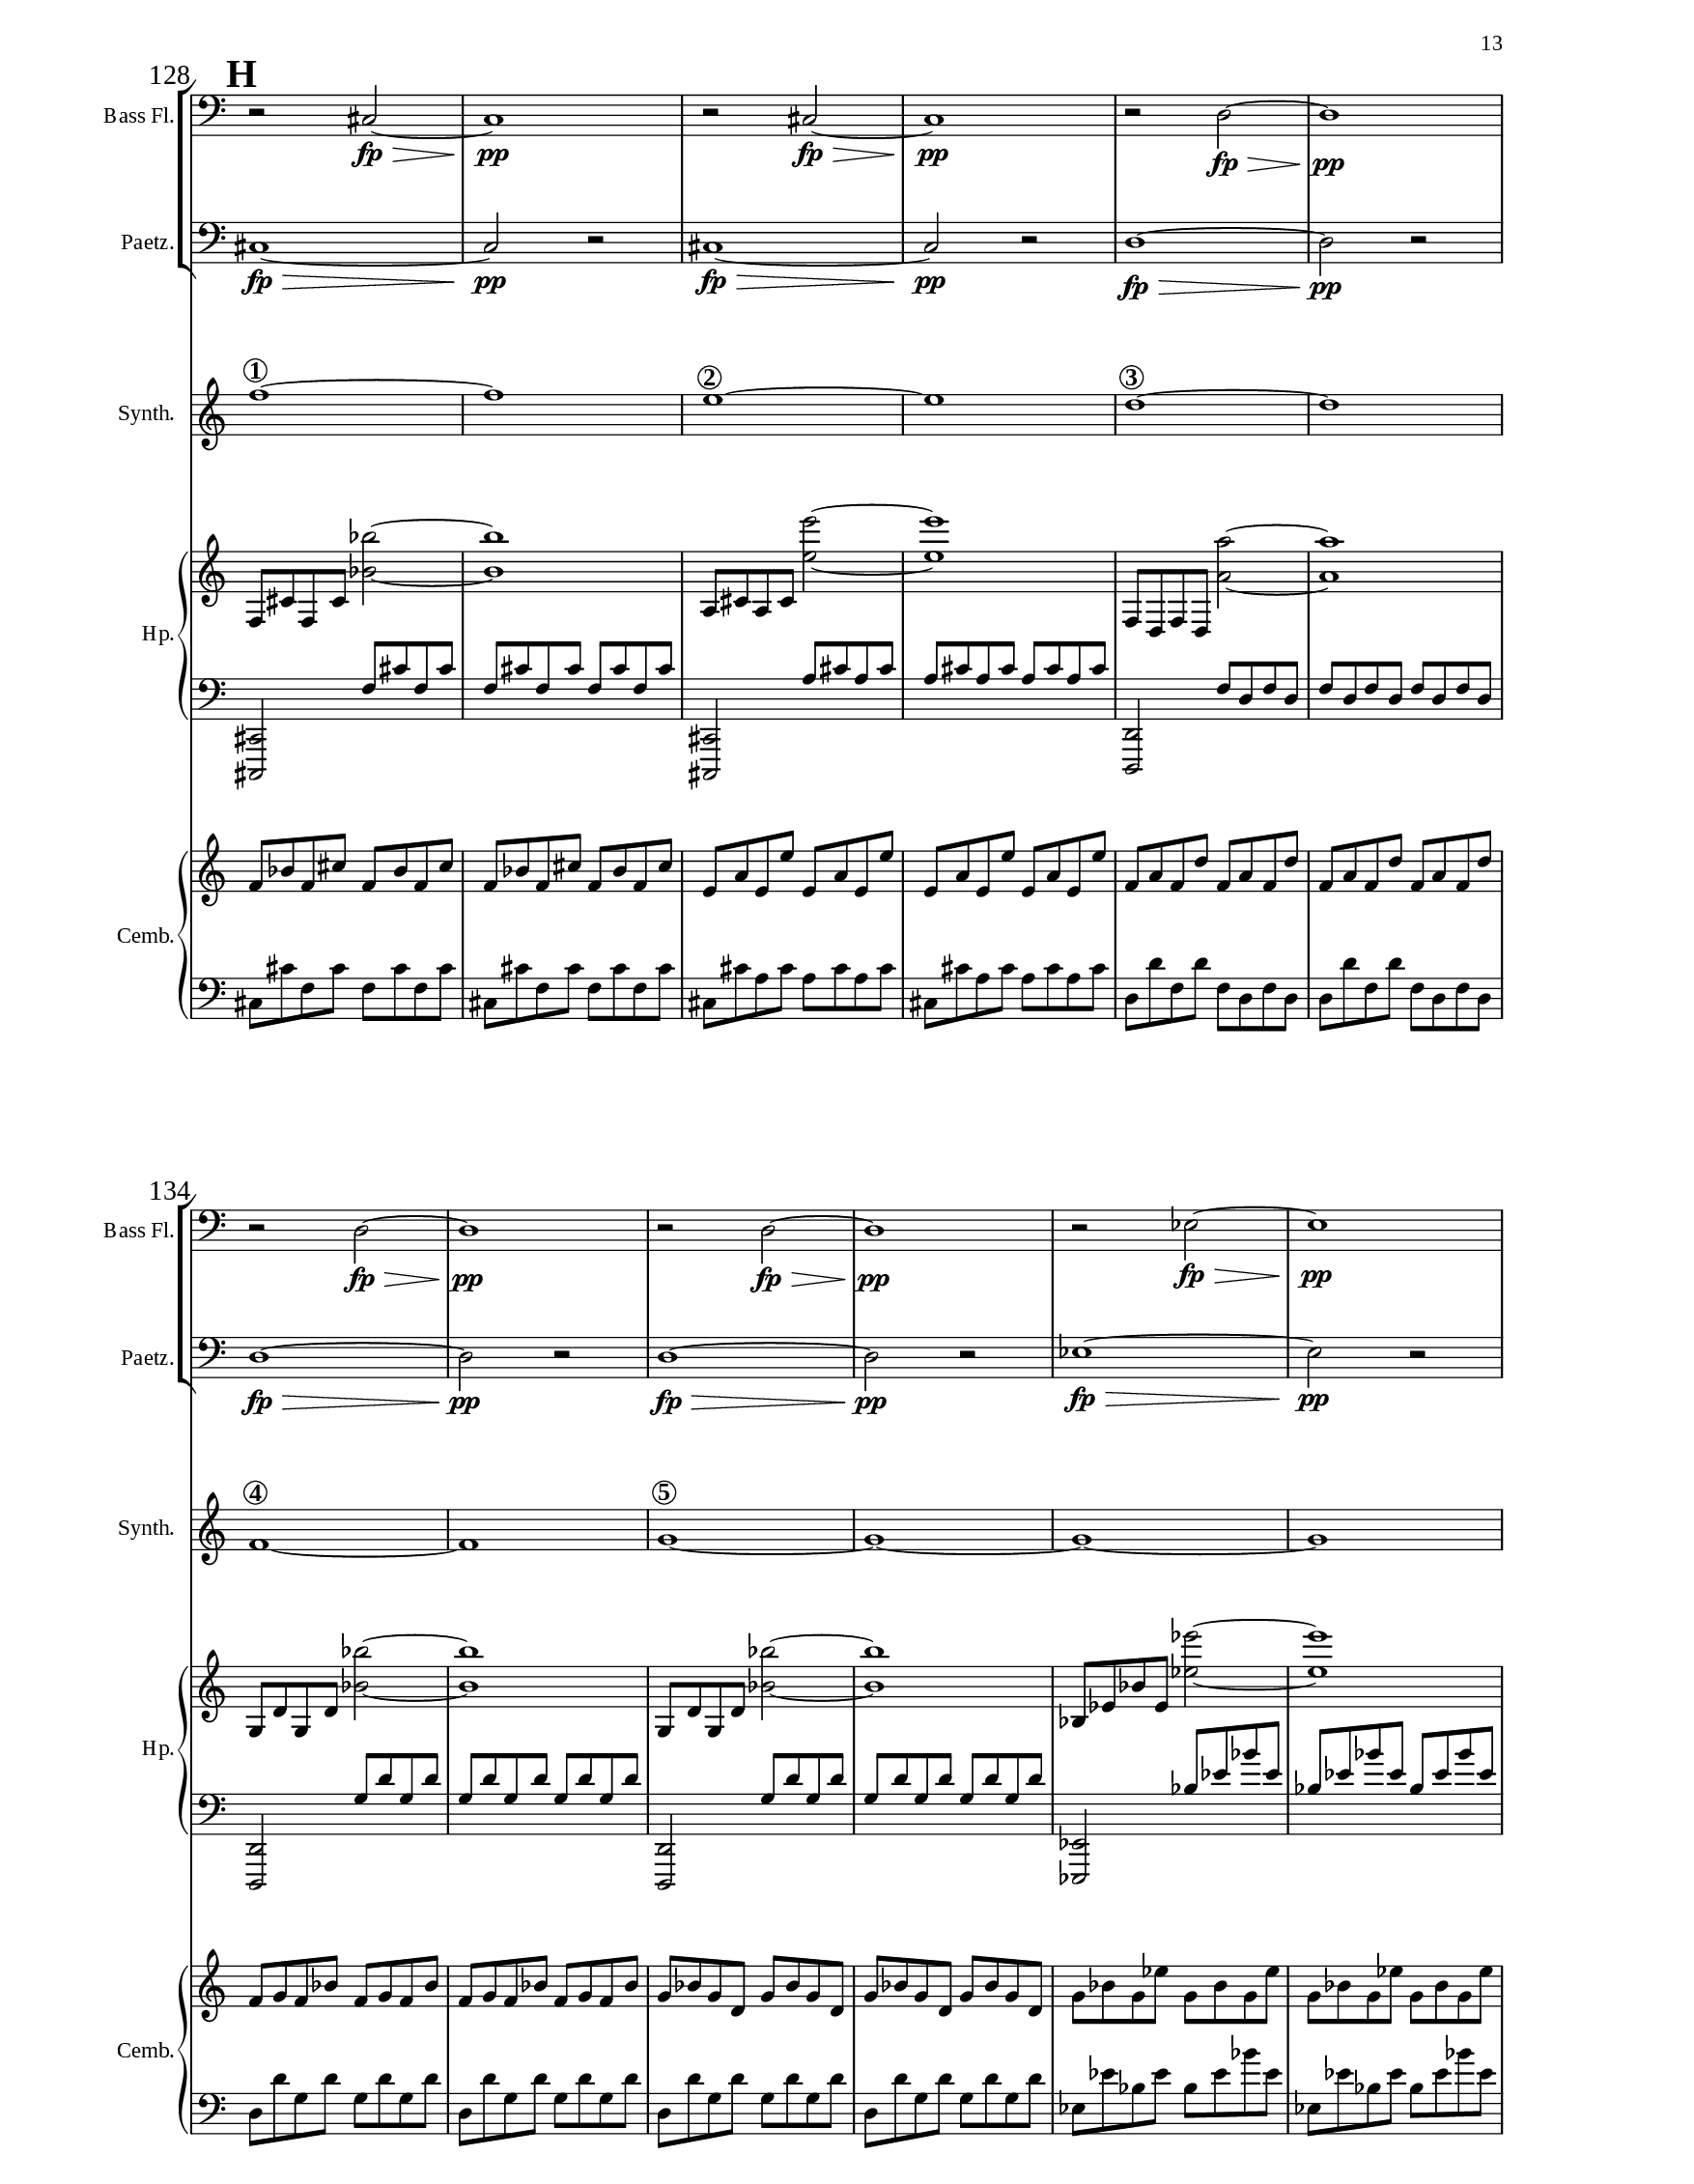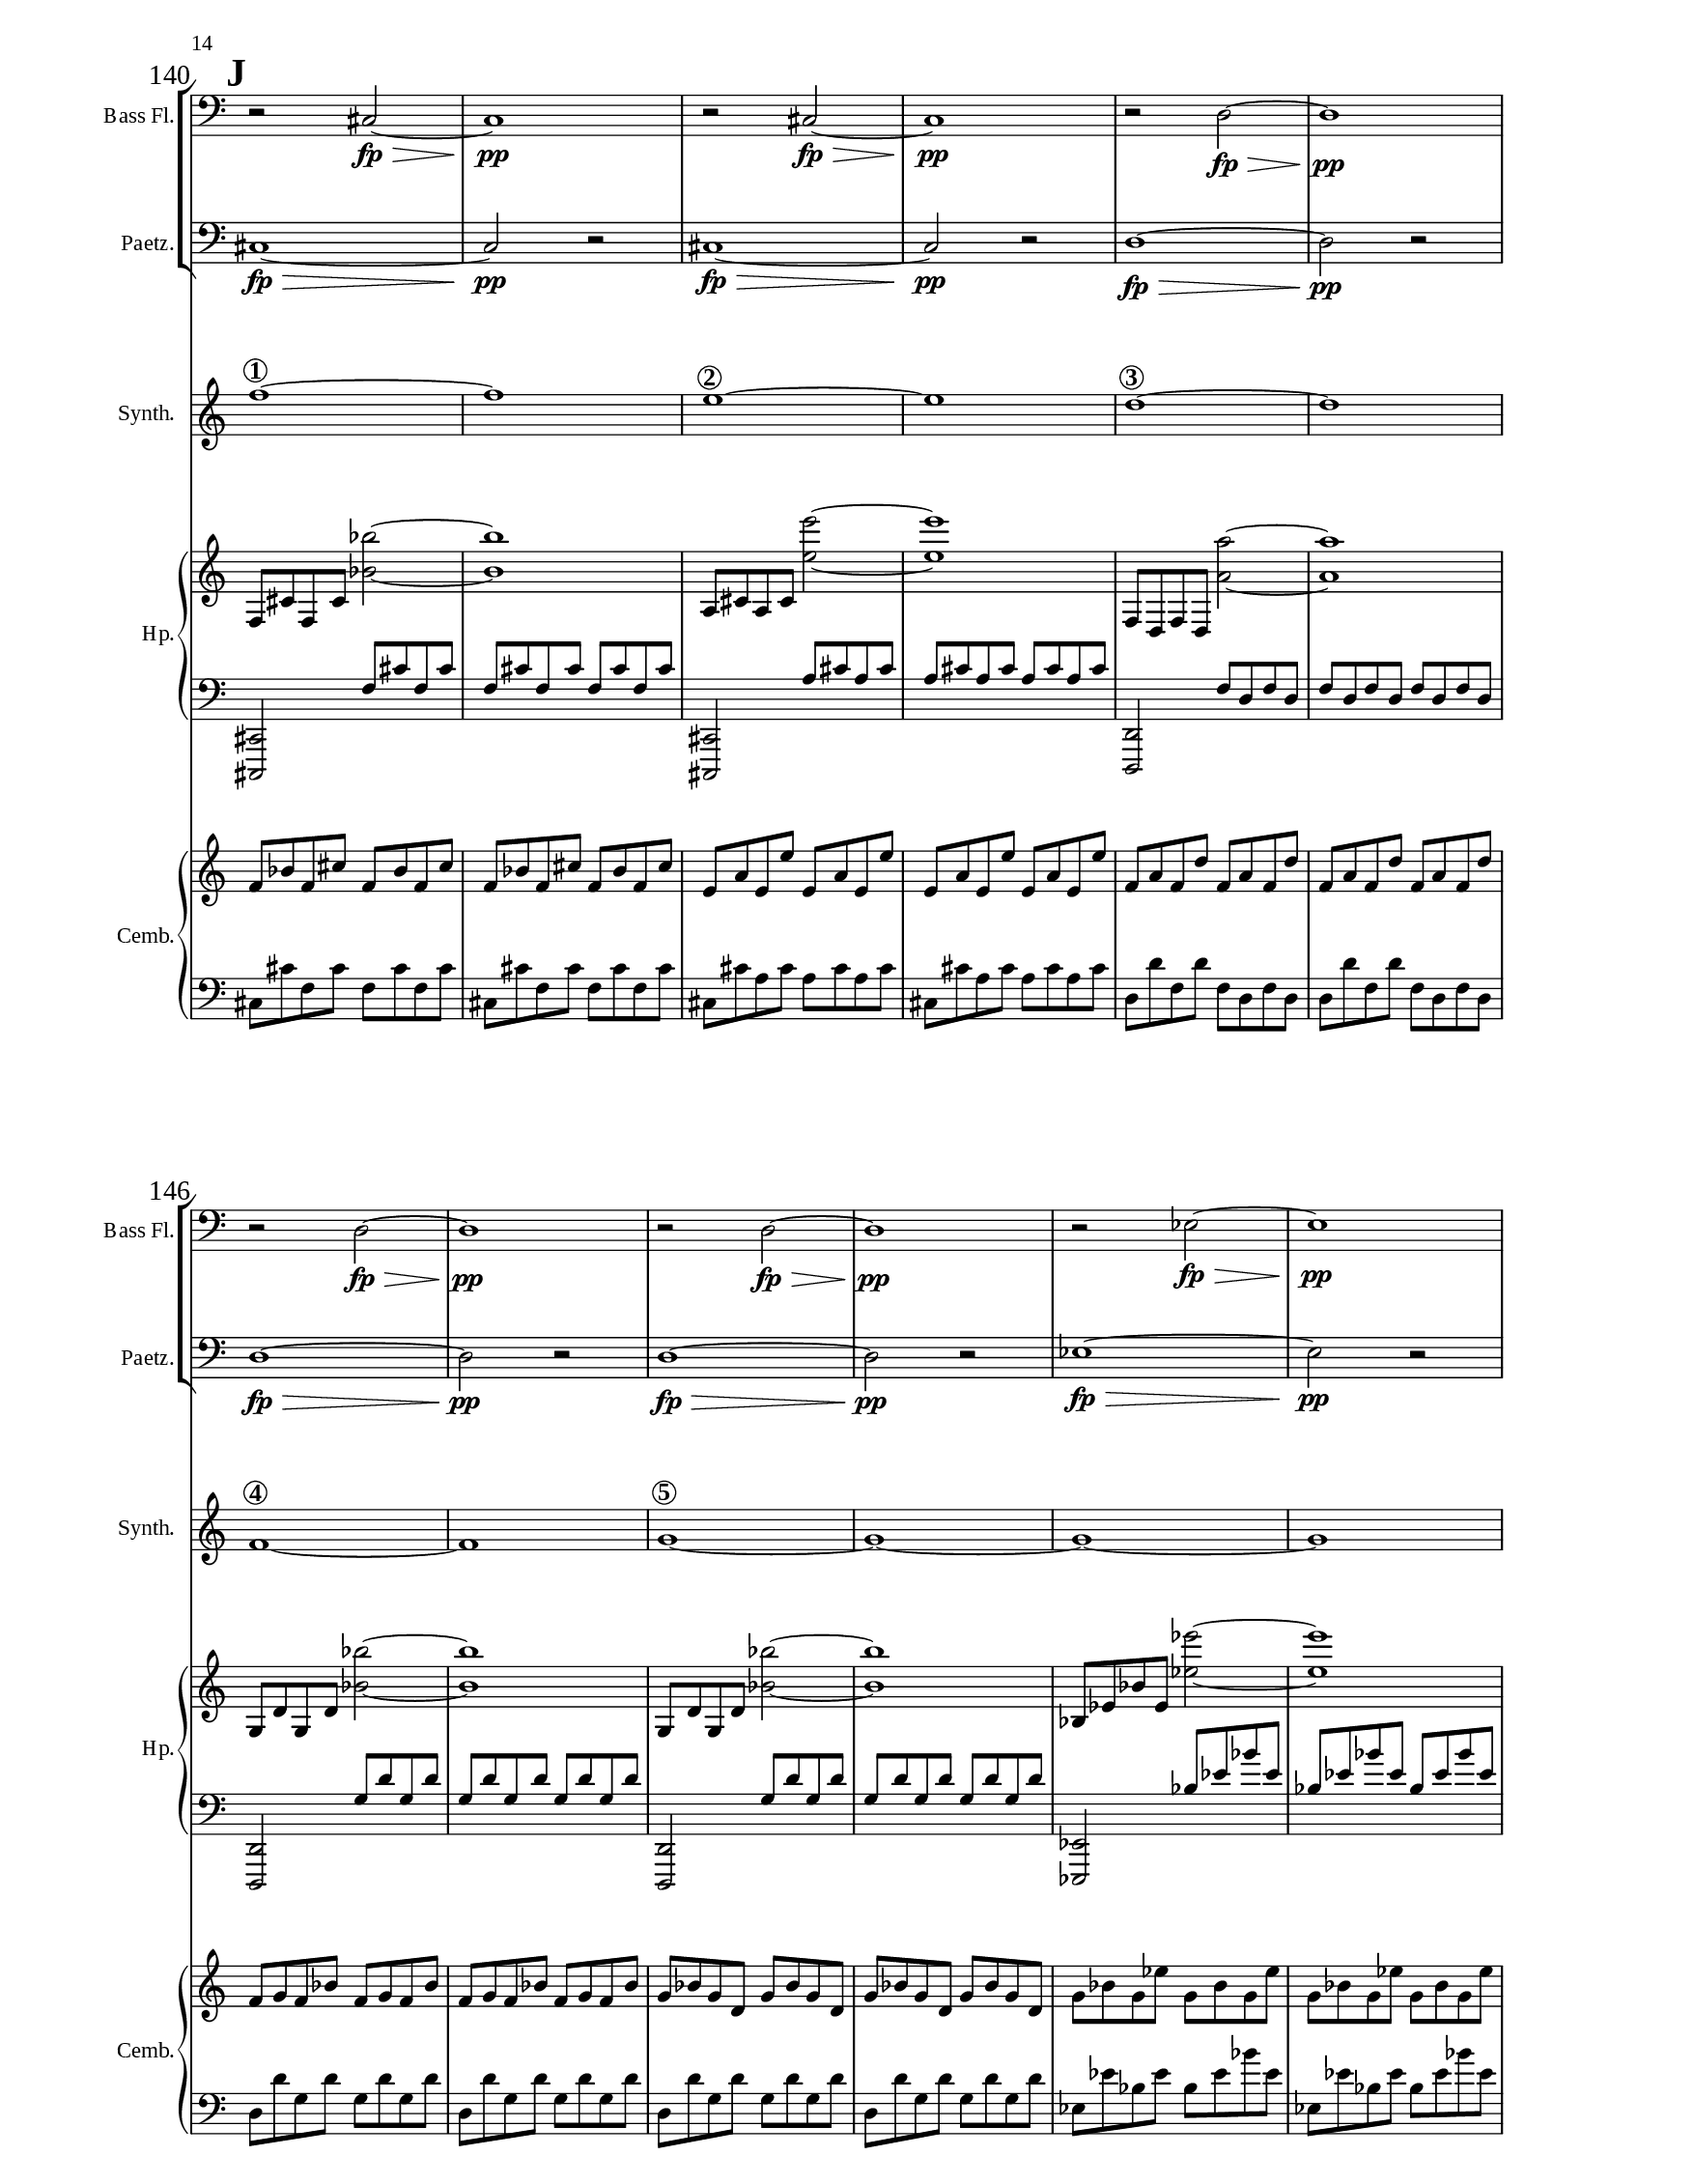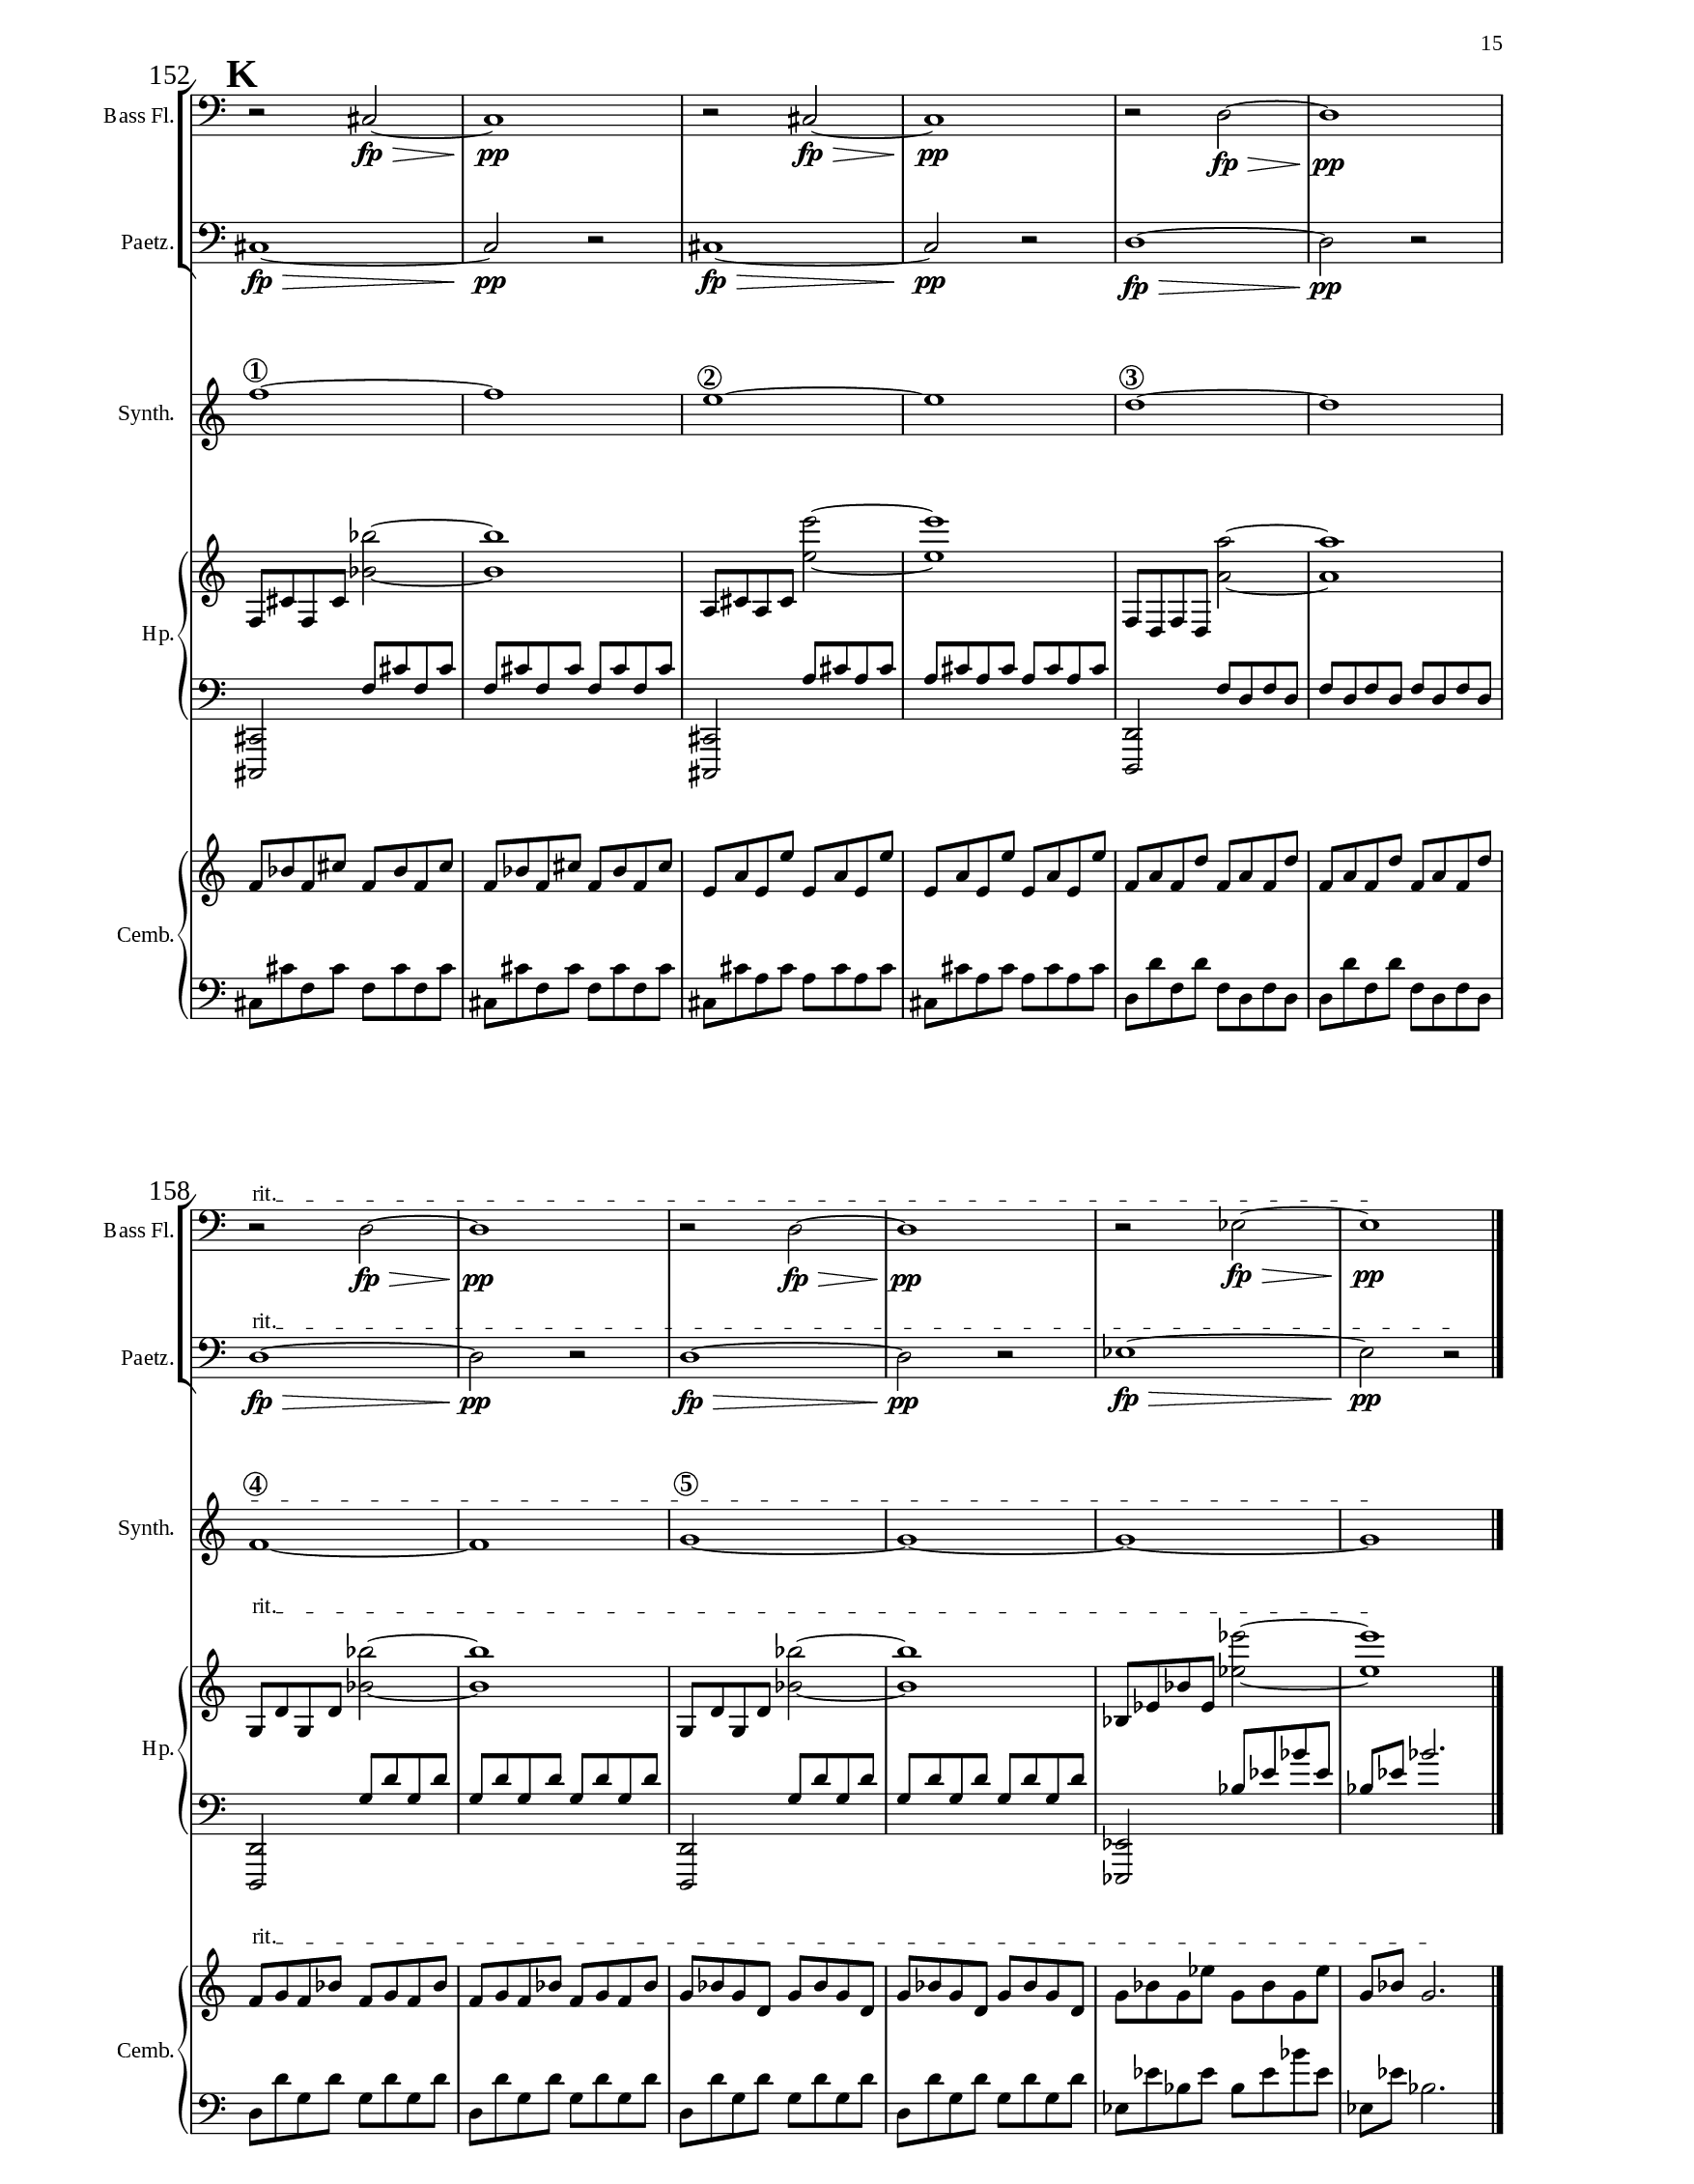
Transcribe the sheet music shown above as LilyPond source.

\version "2.18.2"

%\include "ra_songOne_mezzoSopran.ly"

\version "2.18.2"

\addInstrumentDefinition #"Piccolo"
  #`((instrumentTransposition . ,(ly:make-pitch 0 0 0))
     (shortInstrumentName . "Picc.")
     (instrumentCueName . ,(make-bold-markup "Change to Piccolo"))
     (midiInstrument . "flute"))

\addInstrumentDefinition #"Flute"
  #`((instrumentTransposition . ,(ly:make-pitch 0 0 0))
     (shortInstrumentName . "Fl.")
     (instrumentCueName . ,(make-bold-markup "Change to Flute"))
     (midiInstrument . "flute"))
  
  \addInstrumentDefinition #"Alto Flute"
  #`((instrumentTransposition . ,(ly:make-pitch 0 0 0))
     (shortInstrumentName . "Alt. Fl.")
     (instrumentCueName . ,(make-bold-markup "Change to Alto Flute"))
     (midiInstrument . "flute"))
  
\addInstrumentDefinition #"Bass Flute"
  #`((instrumentTransposition . ,(ly:make-pitch 0 0 0))
     (shortInstrumentName . "Bass Fl.")
     (instrumentCueName . ,(make-bold-markup "Change to Bass Flute"))
     (midiInstrument . "flute"))
  
    %%%%%%%%
  %%%%%%%%Macros
  %%%%%%%%
  
  beamAccel = { \override Beam.grow-direction = #RIGHT }
  
  beamDeccel = { \override Beam.grow-direction = #LEFT }
  
  beamNeutral = { \override Beam.grow-direction = #f }
  
    startRit = { \override TextSpanner.bound-details.left.text =
             \markup { \upright "rit." } }

  %%%%%%%%
  %%%%%%%%
  %%%%%%%%
  
  animation_flute = {
    
    %% Section One
    %% Ostinato
    \time 4/4
    \tempo 4 = 50
    r1
    \bar "|"
    r4 
    f''2\pp r4  \bar "|"
    r4 d''2. \bar "|"
    f''2 r4 \repeat tremolo 4 { g''32 f'' } \bar "|"
    \repeat tremolo 4 { g''32 f'' } r2. \bar "|"
    
    r4 
    \repeat unfold 4 { d''32[ g'' d'' bes''] } r4  \bar "|"
    r4 d''2. \bar "|"
    d''2 r4 f''4 ~ \bar "|"
    f''4 r2. \bar "|"
    
    r4 
    \repeat unfold 4 { f''32[ g'' f'' bes''] } r4  \bar "|"
    \mark #1
    r4 
    \beamAccel
    \repeat tremolo 12 { d''32 f''} \bar "|"
    \beamDeccel
    \repeat tremolo 8 { f''32 d'' } r4 
    \beamNeutral
    \repeat tremolo 4 { c''32 d'' } \bar "|"
    \repeat tremolo 4 { c''32 d'' } r2. \bar "|"
    
    r4 
    \repeat unfold 4 { d''32[ f'' d'' a''] } r4  \bar "|"
    r4 
    \beamAccel
    \repeat tremolo 12 { f''32 a''} \bar "|"
    \beamDeccel
    \repeat tremolo 8 { a''32 f'' } r4 \beamNeutral 
    \repeat tremolo 4 { es''32 g'' } \bar "|"
    \repeat tremolo 4 { es''32 g'' } r2. \bar "|"

    r4 \repeat unfold 4 { g''32[ bes'' g'' c'''] } r4 \bar "|"
    r4 \repeat unfold 6 { g''32[ bes'' g'' c'''] } \bar "|"
    \repeat unfold 2 { g''32[ bes'' g'' c'''] } r2 a''4 ~ \bar "|"
    a''4 r2. \bar "|"
    
    r4 \repeat tremolo 8 { a''32 c'''} r4 \bar "|"
    r4 \repeat tremolo 12 { f''32 a'' } \bar "|"
    \repeat tremolo 4 { f''32 a'' } r2 \repeat tremolo 4 { es''32 g''} \bar "|"
    \repeat tremolo 4 { es''32 g''} r2. \bar "|"
    
    r4 \repeat tremolo 8 { d''32 e''} r4 \bar "|"
    r4 \repeat tremolo 12 { g''32 bes'' } \bar "|"
    \repeat tremolo 4 { g''32 bes'' } r2 \repeat tremolo 4 { f''32 g''} \bar "|"
    \repeat tremolo 4 { f''32 g''} r2. \bar "|"
    
    \mark #2
    r4  
    \repeat tremolo 8 { d''32 f''} r4 \bar "|"
    r4 \repeat tremolo 12 { f''32 g'' } \bar "|"
    \repeat tremolo 4 { f''32 g'' } r2 \repeat tremolo 4 { e''32 g''} \bar "|"
    \repeat tremolo 4 { es''32 g''} r2. \bar "|"

    
    r1 
    \bar"|" r1 \bar"|" 
    r1 \bar"|" r1 \bar"|"
    
    r4 c'''2 r4 \bar "|"
    r4 e'''2. ~ \bar "|"
    e'''2 r4 \repeat tremolo 4 { es'''32 g''' }  \bar "|"
    \repeat tremolo 4 { es'''32 g''' } r2. \bar "|"
    
    \mark #3
    \barNumberCheck #42
    r4 \repeat unfold 4 { a''32[ bes'' a'' d'''] } r4 \bar "|"
    r4 \repeat unfold 6 { g''32[ a'' g'' c'''] } \bar "|"
    \repeat unfold 4 { g''32[ a'' g'' c'''] } r4 \repeat tremolo 4 { e''32 f'' }  \bar "|"
    \repeat tremolo 4 { d''32 f'' } r2. \bar "|"
    
    r4 \repeat tremolo 8 { a''32 c''' } r4 \bar "|"
    r4 
    \beamAccel
    \repeat tremolo 12 { d''32 f'' } \bar "|"
    \beamDeccel
    \repeat tremolo 8 { f''32 d'' } r4 
    \beamNeutral
    \repeat tremolo 4 { es''32 g'' }  \bar "|"
    \repeat tremolo 4 { es''32 g'' } r2. \bar "|"
    
    r4 \repeat tremolo 8 { f''32 g'' } r4 \bar "|"
    r4 \repeat unfold 6 { bes''32[ d''' bes'' f'''] } \bar "|"
    \repeat unfold 4 { bes''32[ d''' bes'' f'''] } r4 \repeat tremolo 4 { a''32 bes'' } \bar "|"
    \repeat tremolo 4 { a''32 bes'' } r2. \bar "|"
    
    r4 \repeat tremolo 8 { f''32 a'' } r4 \bar "|"
    r4 \repeat tremolo 12 { bes''32 c''' } \bar "|"
    \repeat tremolo 8 { bes''32 c''' } r4 \repeat tremolo 4 { a''32 c''' } \bar "|"
    \repeat tremolo 4 { a''32 c''' } r2. \bar "|"
    
    r4 \repeat tremolo 8 { f''32 g'' } r4 \bar "|"
    r4 \repeat unfold 6 { bes''32[ d''' bes'' f'''] } \bar "|"
    \repeat unfold 4 { bes''32[ d''' bes'' f'''] } r4 \repeat tremolo 4 { e'''32 f''' } \bar "|"
    \repeat tremolo 4 { d'''32 f''' } r2. \bar "|"
    
    r4 \repeat tremolo 8 { f''32 a'' } r4 \bar "|"
    r1\instrumentSwitch "Bass Flute" \bar "|"
    r1 \bar "|"
    r1 \bar "|"
  }
  
  animation_bass_flute = {
 
    %% Section Three
    %% Mod Five third down
    \time 5/8 
    \mark #4
    \break
    r4 e4\fp d'8-. |
    r4 e4\fp d'8-. |
    r4 e4\fp d'8-. |
    \time 7/8
    r2 e4\fp d'8-. |
    
    \time 5/8
    r4 e4\fp d'8-. |
    r4 e4\fp d'8-. |
    r4 d4\fp g8-. |
    \time 7/8
    r2 d4\fp g8-. |
    
    \time 5/8
    r4 a4\fp g'8-. |
    r4 a4\fp g'8-. |
    r4 a4\fp g'8-. |
    \time 7/8
    r2 a4\fp g'8-. |
    
    \time 5/8
    r4 f4\fp e'8-. |
    r4 f4\fp e'8-. |
    r4 f4\fp e'8-. |
    \time 7/8
    r2 f4\fp e'8-. |
    
    \time 5/8
    \mark #5
    r4 c4\fp c'8-. |
    r4 c4\fp c'8-. |
    r4 c4\fp c'8-. |
    \time 7/8
    r2 d4\fp bes8-. |

    \time 5/8
    r4 d4\fp bes8-. |
    r4 d4\fp bes8-. |
    r4 d4\fp bes8-. |
    \time 7/8
    r2 d4\fp bes8-. |
    
    \time 5/8
    r4 e4\fp c'8-. |
    r4 e4\fp c'8-. |
    r4 e4\fp c'8-. |
    \time 7/8
    r2 e4\fp c'8-. |
    
    \time 5/8
    r4 e4\fp c'8-. |
    r4 e4\fp c'8-. |
    r4 f4\fp d'8-. |
    \time 7/8
    r2 f4\fp d'8-. |
    
    \time 5/8
    r4 f4\fp c'8-. |
    r4 f4\fp c'8-. |
    r4 f4\fp c'8-. |
    \time 7/8
    r2 f4\fp c'8-. |

    
    \time 2/4
    r2\fermata |
  
    \time 4/4
    \tempo 4 = 80
    \break
    \mark #6
    r1 \bar "|" 
    %%Repeat One
    r2 cis2\fp\> ~ \bar"|"
    cis1\!\pp \bar"|"
    r2 cis2\fp\> ~ \bar"|"
    cis1\!\pp \bar"|"
    r2 d2\fp\> ~ \bar"|"
    d1\!\pp \bar"|"
    r2 d2\fp\> ~ \bar"|"
    d1\!\pp \bar"|"
    r2 d2\fp\> ~ \bar"|"
    d1\!\pp \bar"|"
    r2 es2\fp\> ~ \bar"|"
    es1\!\pp \bar"|"
    
    %%Repeat Two
    \mark #7
    \barNumberCheck 116
    \break
    r2 cis2\fp\> ~ \bar"|"
    cis1\!\pp \bar"|"
    r2 cis2\fp\> ~ \bar"|"
    cis1\!\pp \bar"|"
    r2 d2\fp\> ~ \bar"|"
    d1\!\pp \bar"|"
    r2 d2\fp\> ~ \bar"|"
    d1\!\pp \bar"|"
    r2 d2\fp\> ~ \bar"|"
    d1\!\pp \bar"|"
    r2 es2\fp\> ~ \bar"|"
    es1\!\pp \bar"|"
    
    %%Repeat Three
    \mark #8
    \break
    r2 cis2\fp\> ~ \bar"|"
    cis1\!\pp \bar"|"
    r2 cis2\fp\> ~ \bar"|"
    cis1\!\pp \bar"|"
    r2 d2\fp\> ~ \bar"|"
    d1\!\pp \bar"|"
    r2 d2\fp\> ~ \bar"|"
    d1\!\pp \bar"|"
    r2 d2\fp\> ~ \bar"|"
    d1\!\pp \bar"|"
    r2 es2\fp\> ~ \bar"|"
    es1\!\pp \bar"|"
    
    %%Repeat Four
    \mark #9
    \break
    r2 cis2\fp\> ~ \bar"|"
    cis1\!\pp \bar"|"
    r2 cis2\fp\> ~ \bar"|"
    cis1\!\pp \bar"|"
    r2 d2\fp\> ~ \bar"|"
    d1\!\pp \bar"|"
    r2 d2\fp\> ~ \bar"|"
    d1\!\pp \bar"|"
    r2 d2\fp\> ~ \bar"|"
    d1\!\pp \bar"|"
    r2 es2\fp\> ~ \bar"|"
    es1\!\pp \bar"|"
    
    %%Repeat Five
    \mark #10
    \barNumberCheck #152
    \break
    r2 cis2\fp\> ~ \bar"|"
    cis1\!\pp \bar"|"
    r2 cis2\fp\> ~ \bar"|"
    cis1\!\pp \bar"|"
    r2 d2\fp\> ~ \bar"|"
    d1\!\pp \bar"|"
    \startRit
    r2\startTextSpan d2\fp\> ~ \bar"|"
    d1\!\pp \bar"|"
    r2 d2\fp\> ~ \bar"|"
    d1\!\pp \bar"|"
    r2 es2\fp\> ~ \bar"|"
    es1\!\pp\stopTextSpan 

   %}
	\bar "|."
  }


\version "2.18.2"

\addInstrumentDefinition #"Alto Recorder"
  #`((instrumentTransposition . ,(ly:make-pitch 0 0 0))
     (shortInstrumentName . "Alt.")
     (instrumentCueName . ,(make-bold-markup "Change to Alto Recorder"))
     (midiInstrument . "flute"))
  
  \addInstrumentDefinition #"Tenor Recorder"
  #`((instrumentTransposition . ,(ly:make-pitch 0 0 0))
     (shortInstrumentName . "Ten.")
     (instrumentCueName . ,(make-bold-markup "Change to Tenor Recorder"))
     (midiInstrument . "flute"))
  
    \addInstrumentDefinition #"Contrabass Paetzold in F"
  #`((instrumentTransposition . ,(ly:make-pitch 0 0 0))
     (shortInstrumentName . "Paetz.")
     (instrumentCueName . ,(make-bold-markup "Change to Paetzold"))
     (midiInstrument . "flute"))
  
  %%%%%%%%
  %%%%%%%%Macros
  %%%%%%%%
  
  beamAccel = { \override Beam.grow-direction = #RIGHT }
  
  beamDeccel = { \override Beam.grow-direction = #LEFT }
  
  beamNeutral = { \override Beam.grow-direction = #f }
  
  startRit = { \override TextSpanner.bound-details.left.text =
             \markup { \upright "rit." } }

  %%%%%%%%
  %%%%%%%%
  %%%%%%%%
  
animation_recorders =
  {
    
    %% Ostinato
    \time 4/4
    \tempo 4 = 50
    \clef "bass"
    r1
    \bar "|"
    r4 f2\pp r4 \bar "|"
    r4 
    \beamAccel
    \repeat tremolo 12 { d32 f } \bar "|"
    \beamDeccel
    \repeat tremolo 8 { d32 f } 
    \beamNeutral
    r4 \repeat tremolo 4 { d32 f } \bar "|"
    \repeat tremolo 4 { c32 d } r2. \bar "|"
    
    r4 \repeat unfold 4 { d32[ g d bes] } r4 \bar "|"
    r4 
    \beamAccel
    \repeat tremolo 12 { a32 bes } \bar "|"
    \beamDeccel
    \repeat tremolo 8 { a32 g } r4 
    \beamNeutral
    \repeat tremolo 4 { d32 f } \bar "|"
    \repeat tremolo 4 { d32 f } r2. \bar "|"
    
    r4 \repeat unfold 4 { d32[ es d g] } r4 \bar "|"
    \mark #1
    \barNumberCheck #11
    r4 es2. \bar "|"
    g2 r4 f4 ~ \bar "|"
    f4 r2. \bar "|"
    
    r4 \repeat unfold 4 { c32[ d c f] } r4 \bar "|"
    r4 a2. ~ \bar "|"
    a2 r4 \repeat tremolo 4 { es32 g } \bar "|"
    \repeat tremolo 4 { es32 g } r2. \bar "|"
    
    r4 \repeat tremolo 8 { bes32 c' } r4 \bar "|"
    r4 \repeat tremolo 12 { g32 bes } \bar "|"
    \repeat tremolo 4 { g32 bes } r2 \repeat tremolo 4 { d32 es } \bar "|"
    \repeat tremolo 4 { d32 es } r2. \bar "|"
    
    r4 \repeat tremolo 8 { a32 c' } r4 \bar "|"
    r4 \repeat tremolo 12 { f32 a } \bar "|"
    \repeat tremolo 4 { f32 a } r2 \repeat tremolo 4 { c32 es } \bar "|"
    \repeat tremolo 4 { c32 es } r2. \bar "|"
    
    
    r1 \bar "|" r1 \bar "|"
    r1 \bar "|" r1 \bar "|"
    
    \mark #2
    \barNumberCheck #30
    r4 \repeat tremolo 8 { d32 f } r4 \bar "|"
    r4 \repeat tremolo 12 { f32 g } \bar "|"
    \repeat tremolo 4 { f32 g } r2 \repeat tremolo 4 { es32 g } \bar "|"
    \repeat tremolo 4 { es32 g } r2. \bar "|"
    
    r4 \repeat tremolo 8 { a32 g } r4 \bar "|"
    r4 \repeat tremolo 12 { es32 g } \bar "|"
    \repeat tremolo 4 { es32 g } r2 \repeat tremolo 4 { d32 f } \bar "|"
    \repeat tremolo 4 { d32 f } r2. \bar "|"

    

    r4 c'2 r4 \bar "|"
    r4 
    \beamAccel
    \repeat tremolo 12 { d32 f } \bar "|"
    \beamDeccel
    \repeat tremolo 8 { d32 f } r4 
    \beamNeutral
    \repeat tremolo 4 { es32 g } \bar "|"
    \repeat tremolo 4 { es32 g } r2. \bar "|"
    
    \mark #3
    \barNumberCheck #42
    r4 \repeat unfold 4 { a32[ bes a d'] } r4 \bar "|"
    r4 \repeat unfold 6 { g32[ a g c'] } \bar "|"
    \repeat unfold 4 { g32[ a g c'] } r4 \repeat tremolo 4 { d32 f } \bar "|"
    \repeat tremolo 4 { d32 f } r2. \bar "|"

    r4 c'2 r4 \bar "|"
    r4 e2. ~ \bar "|"
    e2 r4 \repeat tremolo 4 { es32 g } \bar "|"
    \repeat tremolo 4 { es32 g } r2. \bar "|"
    

    r4 \repeat tremolo 8 { f32 g } r4 \bar "|"
    r4 \repeat tremolo 12 { bes32 d' } \bar "|"
    \repeat tremolo 8 { bes32 d' } r4 \repeat tremolo 4 { a32 bes } \bar "|"
    \repeat tremolo 4 { a32 bes } r2. \bar "|"
    
    r4 \repeat tremolo 8 { f32 a } r4 \bar "|"
    r4 \repeat unfold 6 { bes32[ c' bes e'] } \bar "|"
    \repeat unfold 4 { bes32[ c' bes e'] } r4 \repeat tremolo 4 { a32 c' } \bar "|"
    \repeat tremolo 4 { a32 c' }  r2. \bar "|"
    
    r4 \repeat tremolo 8 { f32 g } r4 \bar "|"
    r4 \repeat tremolo 12 { bes32 d' } \bar "|"
    \repeat tremolo 8 { bes32 d' } r4 \repeat tremolo 4 { a32 bes } \bar "|"
    \repeat tremolo 4 { a32 bes } r2. \bar "|"
    
    r4 \repeat tremolo 8 { f32 a } r4 \bar "|"
    r4 \repeat unfold 6 { bes32[ c' bes f'] } \bar "|"
    \repeat unfold 4 { bes32[ c' bes f'] } r4 \repeat tremolo 4 { a32 c' } \bar "|"
    \repeat tremolo 4 { a32 c' } r2. \bar "|"


    %% Section Three
    %% Mod Five third down
    \time 5/8 
    \mark #4
    r4 c4.\fp |
    r4 c4.\fp |
    r4 c4.\fp |
    \time 7/8
    r2 f4.\fp |
    
    \time 5/8
    r4 c4.\fp |
    r4 c4.\fp |
    r4 d4.\fp |
    \time 7/8
    r2 d4.\fp |
    
    \time 5/8
    r4 d4.\fp |
    r4 d4.\fp |
    r4 d4.\fp |
    \time 7/8
    r2 d4.\fp |
    
    \time 5/8
    r4 d4.\fp |
    r4 d4.\fp |
    r4 d4.\fp |
    \time 7/8
    r2 d4.\fp |
    
    \mark #5
    \time 5/8
    r4 f4.\fp |
    r4 f4.\fp |
    r4 bes,4.\fp |
    \time 7/8
    r2 bes,4.\fp |

    \time 5/8
    r4 bes,4.\fp |
    r4 bes,4.\fp |
    r4 bes,4.\fp |
    \time 7/8
    r2 bes,4.\fp |
    
    \time 5/8
    r4 g,4.\fp |
    r4 g,4.\fp |
    r4 g,4.\fp |
    \time 7/8
    r2 g,4.\fp |
    
    \time 5/8
    r4 g,4.\fp |
    r4 g,4.\fp |
    r4 g,4.\fp |
    \time 7/8
    r2 g,4.\fp |
    
    \time 5/8
    r4 f,4. \fp|
    r4 f,4.\fp |
    r4 f,4.\fp |
    \time 7/8
    r2 f,4. |
    
    \time 2/4
    r2\fermata |
    
    
    \time 4/4
    \tempo 4 = 80
    \clef bass
    \break
    \mark #6
    r1 \bar "|" 
    %% Repeat One

    cis1\fp\> ~ \bar"|"
    cis2\!\pp r2 \bar"|"
    cis1\fp\> ~ \bar"|"
    cis2\!\pp r2 \bar"|"
    d1\fp\> ~ \bar"|"
    d2\!\pp r2 \bar"|"
    d1\fp\> ~ \bar"|"
    d2\!\pp r2 \bar"|"
    d1\fp\> ~ \bar"|"
    d2\!\pp r2 \bar"|"
    es1\fp\> ~ \bar"|"
    es2\!\pp r2 \bar"|"
    
    %%repeat 2
    \mark #7
    \barNumberCheck 116
    \break
    cis1\fp\> ~ \bar"|"
    cis2\!\pp r2 \bar"|"
    cis1\fp\> ~ \bar"|"
    cis2\!\pp r2 \bar"|"
    d1\fp\> ~ \bar"|"
    d2\!\pp r2 \bar"|"
    d1\fp\> ~ \bar"|"
    d2\!\pp r2 \bar"|"
    d1\fp\> ~ \bar"|"
    d2\!\pp r2 \bar"|"
    es1\fp\> ~ \bar"|"
    es2\!\pp r2 \bar"|"
    
    %%repeat 3
    \mark #8
    \break
    cis1\fp\> ~ \bar"|"
    cis2\!\pp r2 \bar"|"
    cis1\fp\> ~ \bar"|"
    cis2\!\pp r2 \bar"|"
    d1\fp\> ~ \bar"|"
    d2\!\pp r2 \bar"|"
    d1\fp\> ~ \bar"|"
    d2\!\pp r2 \bar"|"
    d1\fp\> ~ \bar"|"
    d2\!\pp r2 \bar"|"
    es1\fp\> ~ \bar"|"
    es2\!\pp r2 \bar"|"
    
    %%repeat 4
    \mark #9
    \break
    cis1\fp\> ~ \bar"|"
    cis2\!\pp r2 \bar"|"
    cis1\fp\> ~ \bar"|"
    cis2\!\pp r2 \bar"|"
    d1\fp\> ~ \bar"|"
    d2\!\pp r2 \bar"|"
    d1\fp\> ~ \bar"|"
    d2\!\pp r2 \bar"|"
    d1\fp\> ~ \bar"|"
    d2\!\pp r2 \bar"|"
    es1\fp\> ~ \bar"|"
    es2\!\pp r2 \bar"|"
    
    %%repeat 5
    \mark #10
    \barNumberCheck #152
    \break
    cis1\fp\> ~ \bar"|"
    cis2\!\pp r2 \bar"|"
    cis1\fp\> ~ \bar"|"
    cis2\!\pp r2 \bar"|"
    d1\fp\> ~ \bar"|"
    d2\!\pp r2 \bar"|"
    \startRit
    d1\fp\>\startTextSpan ~ \bar"|"
    d2\!\pp r2 \bar"|"
    d1\fp\> ~ \bar"|"
    
    d2\!\pp r2 \bar"|"
    es1\fp\> ~ \bar"|"
    es2\!\pp r2\stopTextSpan 
    %}
	\bar "|."
  }

\version "2.18.2"

% Macros %%%%%%%%%%%%%%%%%%%%%%%%%%%%%%%%%%%%%%%%%%%%%%%%%%%%

staffUpper = {\change Staff = upper \stemDown}
staffLower = {\change Staff = lower \stemNeutral}
startRepeat = {\set Score.repeatCommands = #'(start-repeat)}
endRepeat = {\set Score.repeatCommands = #'(end-repeat)}
beamAccel = { \override Beam.grow-direction = #RIGHT }
beamDeccel = { \override Beam.grow-direction = #LEFT }
beamNeutral = { \override Beam.grow-direction = #f }

startRit = { \override TextSpanner.bound-details.left.text =
             \markup { \upright "rit." } }

%%%%%%%%%%%%%%%%%%%%%%%%%%%%%%%%%%%%%%%%%%%%%%%%%%%%%%%%%%

animation_synth = {
  {
    
    %% Ostinato
    \time 4/4
    \tempo 4 = 50
    \clef "bass"
    r1^\markup{\bold{Mode j}} |

    <f g a d'>1:32\pppp\<^\markup{\bold\large{{\bold\large{{\circle{1}}}}}} ~ |
    <f g a d'>1:32\p\> ~ |
    <f g a d'>2:32\pppp r2 |

    <bes g d' f'>1:32\pppp\<^\markup{\bold\large{{\circle{2}}}} ~ |
    <bes g d' f'>1:32\p\> ~ |
    <bes g d' f'>2:32\pppp r2 |
    
    <bes g d' f'>1:32\pppp\<^\markup{\bold\large{{\circle{2}}}} ~ |
    <bes g d' f'>1:32\p\> ~ |
    <bes g d' f'>2:32\pppp r2 |

    \mark #1
    \barNumberCheck #11
    \break
    <d f a bes es'>1:32\pppp\<^\markup{\bold\large{{\circle{3}}}} ~ |
    <d f a bes es'>1:32\pp\> ~ |
    <d f a bes es'>1:32\p\> ~ |
    <d f a bes es'>2:32\pppp r2 |
    
    <d f a bes es'>1:32\pppp\<^\markup{\bold\large{{\circle{3}}}} ~ |
    <d f a bes es'>1:32\p\> ~ |
    <d f a bes es'>2:32\pppp r2 |
    \break

    <f a bes c' es'>1:32\pppp\<^\markup{\bold\large{{\circle{4}}}} ~ |
    <f a bes c' es'>1:32\p\> ~ |
    \barNumberCheck #20
    <f a bes c' es'>2:32\pppp r2 | 
    <f a bes c' es'>1:32\pppp\<^\markup{\bold\large{{\circle{4}}}} ~ |
    <f a bes c' es'>1:32\p\> ~ |
    <f a bes c' es'>2:32\pppp r2 |
    
    r1 |
    \break
    \barNumberCheck #25
    <d bes f' g'>1:32\pppp\<^\markup{\bold\large{{\circle{5}}}} ~ |
    <d bes f' g'>1:32\pp\> ~ |
    <d bes f' g'>1:32\p\> ~  |
    <d bes f' g'>1:32\pp\> ~ |
    <d bes f' g'>2:32\pppp r2 |
     
     \mark #2
     \barNumberCheck #30
     \break
     r1 | 
     r1 | 
     <g bes c' es' f>1:32\pppp\<^\markup{\bold\large{{\circle{6}}}} ~ | 
     <g bes c' es' f>1:32\pp\< ~ | 
     <g bes c' es' f>1:32\p\> ~ | 
     \barNumberCheck #35
     <g bes c' es' f>1:32\pp ~ | 
     <g bes c' es' f>1:32\pppp | 
     r1 | 
     \break
     r1 | 
     <bes, d bes f'>1:32\pppp\<^\markup{\bold\large{{\circle{7}}}} ~ |
     <bes, d bes f'>1:32\pp\> ~ |
     <bes, d bes f'>1:32\pppp |
    
    \mark #3
    \barNumberCheck #42
    r1 | 
    <bes, d bes f'>1:32\pppp\<^\markup{\bold\large{{\circle{7}}}} ~ | 
    <bes, d bes f'>1:32\pp\< ~ | 
    <bes, d bes f'>1:32\p\> ~ | 
    <bes, d bes f'>1:32\pp\> ~ | 
    <bes, d bes f'>1:32\pppp  | 
    r1 | 
    r1 | 
    \break
    \barNumberCheck #50
    <f, f c' d'>1:32\pppp\<^\markup{\bold\large{{\circle{8}}}} ~ | 
    <f, f c' d'>1:32\pp\< ~ | 
    <f, f c' d'>1:32\p\> ~ | 
    <f, f c' d'>1:32\pp\> ~ | 
    <f, f c' d'>1:32\pppp | 
    r1 | 
    <f, f c' d'>1:32\pppp\<^\markup{\bold\large{{\circle{8}}}} ~ | 
    <f, f c' d'>1:32\p\> ~ | 
    <f, f c' d'>2:32\pppp r2 | 
    \break
    \barNumberCheck #59
    \clef treble
    <a' bes' d'' f''>1:32\pppp\<^\markup{\bold\large{{\circle{9}}}} ~ | 
    <a' bes' d'' f''>1:32\p\> ~ | 
    <a' bes' d'' f''>1:32\pppp  | 
    r1 | 
    <g g' d'' f'' bes''>1:32\pppp\<^\markup{\bold\large{{\circle{0}}}} ~ | 
    <g g' d' f'' bes''>1:32\p\> ~ | 
    <g g' d'' f'' bes''>1:32\pppp  | 
        
    %% Section Three
    %% Mod Five third down
    \time 5/8 
    \mark #4
    r4 r4. |
    r4 r4. |
    r4 r4. |
    \time 7/8 |
    r2 r4.
    
    \time 5/8
    r4 r4. |
    r4 r4. |
    r4 r4. |
    \time 7/8 |
    r2 r4.

    \time 5/8
    r4 r4. |
    r4 r4. |
    r4 r4. |
    \time 7/8 |
    r2 r4.

     \time 5/8
    r4 r4. |
    r4 r4. |
    r4 r4. |
    \time 7/8 |
    r2 r4.

     \time 5/8
    r4 r4. |
    r4 r4. |
    r4 r4. |
    \time 7/8 |
    r2 r4.

     \time 5/8
    r4 r4. |
    r4 r4. |
    r4 r4. |
    \time 7/8 |
    r2 r4.

    \time 5/8
    r4 r4. |
    r4 r4. |
    r4 r4. |
    \time 7/8 |
    r2 r4.

    \time 5/8
    r4 r4. |
    r4 r4. |
    r4 r4. |
    \time 7/8 |
    r2 r4.

    \time 5/8
    r4 r4. |
    r4 r4. |
    r4 r4. |
    \time 7/8 |
    r2 r4.
    
    \time 2/4
    r2\fermata |

    \time 4/4 
    \tempo 4 = 80
    \mark #6
    \clef treble
    \break
    r1 \bar"|"
    
    %repeat 1
    f''1\ppp\<^\markup{\bold{Mode k}}^\markup{\bold\large{{\bold\large{{\circle{1}}}}}}~ | f''1\p\> |
    e''1\ppp\< ^\markup{\bold\large{{\bold\large{{\circle{2}}}}}}~ | e''1\p\> |
    d''1\ppp\< ^\markup{\bold\large{{\bold\large{{\circle{3}}}}}}~ | d''1\p\> |
    f'1\ppp\< ^\markup{\bold\large{{\bold\large{{\circle{4}}}}}}~ | f'1\p\> |
    g'1\ppp\< ^\markup{\bold\large{{\bold\large{{\circle{5}}}}}}~ | g'1\p\> ~ |
    g'1\ppp\< ~ | g'1\p\> |
    \break
    
    %repeat 2
    \mark #7
    \barNumberCheck 116
    f''1\ppp\<^\markup{\bold\large{{\bold\large{{\circle{1}}}}}}~ | f''1\p\> |
    e''1\ppp\< ^\markup{\bold\large{{\bold\large{{\circle{2}}}}}}~ | e''1\p\> |
    d''1\ppp\< ^\markup{\bold\large{{\bold\large{{\circle{3}}}}}}~ | d''1\p\> |
    f'1\ppp\< ^\markup{\bold\large{{\bold\large{{\circle{4}}}}}}~ | f'1\p\> |
    g'1\ppp\< ^\markup{\bold\large{{\bold\large{{\circle{5}}}}}}~ | g'1\p\> ~ |
    g'1\ppp\< ~ | g'1\p\> |
    \break
  
    %repeat 3
    \mark #8
    f''1\ppp\<^\markup{\bold\large{{\bold\large{{\circle{1}}}}}}~ | f''1\p\> |
    e''1\ppp\< ^\markup{\bold\large{{\bold\large{{\circle{2}}}}}}~ | e''1\p\> |
    d''1\ppp\< ^\markup{\bold\large{{\bold\large{{\circle{3}}}}}}~ | d''1\p\> |
    f'1\ppp\< ^\markup{\bold\large{{\bold\large{{\circle{4}}}}}}~ | f'1\p\> |
    g'1\ppp\< ^\markup{\bold\large{{\bold\large{{\circle{5}}}}}}~ | g'1\p\> ~ |
    g'1\ppp\< ~ | g'1\p\> |
    \break
    
    %repeat 4
    \mark #9

    f''1\ppp\<^\markup{\bold\large{{\bold\large{{\circle{1}}}}}}~ | f''1\p\> |
    e''1\ppp\< ^\markup{\bold\large{{\bold\large{{\circle{2}}}}}}~ | e''1\p\> |
    d''1\ppp\< ^\markup{\bold\large{{\bold\large{{\circle{3}}}}}}~ | d''1\p\> |
    f'1\ppp\< ^\markup{\bold\large{{\bold\large{{\circle{4}}}}}}~ | f'1\p\> |
    g'1\ppp\< ^\markup{\bold\large{{\bold\large{{\circle{5}}}}}}~ | g'1\p\> ~ |
    g'1\ppp\< ~ | g'1\p\> |
    \break
    
    %repeat 5
    \mark #10
    \barNumberCheck #152
    f''1\ppp\<^\markup{\bold\large{{\bold\large{{\circle{1}}}}}}~ | f''1\p\> |
    e''1\ppp\< ^\markup{\bold\large{{\bold\large{{\circle{2}}}}}}~ | e''1\p\> |
    d''1\ppp\< ^\markup{\bold\large{{\bold\large{{\circle{3}}}}}}~ | d''1\p\> |
    f'1\ppp\< ^\markup{\bold\large{{\bold\large{{\circle{4}}}}}}~\startTextSpan | f'1\p\> |
    g'1\ppp\< ^\markup{\bold\large{{\bold\large{{\circle{5}}}}}}~ | g'1\p\> ~ |
    g'1\ppp\< ~ | g'1\p\>\stopTextSpan |

    
	\bar "|."
  }
}


\version "2.18.2"

% Macros %%%%%%%%%%%%%%%%%%%%%%%%%%%%%%%%%%%%%%%%%%%%%%%%%%%%

staffUpper = {\change Staff = "1" \stemDown}
staffLower = {\change Staff = "2" \stemUp}
startRepeat = {\set Score.repeatCommands = #'(start-repeat)}
endRepeat = {\set Score.repeatCommands = #'(end-repeat)}
beamAccel = { \override Beam.grow-direction = #RIGHT }
beamDeccel = { \override Beam.grow-direction = #LEFT }
beamNeutral = { \override Beam.grow-direction = #f }

startRit = { \override TextSpanner.bound-details.left.text =
             \markup { \upright "rit." } }

%%%%%%%%%%%%%%%%%%%%%%%%%%%%%%%%%%%%%%%%%%%%%%%%%%%%%%%%%%

animation_harp_right = {
  {

        %% Ostinato
    \time 4/4
    \tempo 4 = 50
    s1 \bar "|"
    \repeat unfold 16 {
    s1 \bar "|"
    s1 \bar "|"
    s1 \bar "|"
    s1 \bar "|"
    }
    

    %% Section Three
    \time 5/8 
    \mark #4
    \time 5/8 
    r4 <g'' g'''>4.\p |
    r4 <g'' g'''>4. |
    r4 <g'' g'''>4. |
    \time 7/8
    r2 <g'' g'''>4. |
    
    \time 5/8
    r4 <g'' g'''>4. |
    r4 <g'' g'''>4. |
    r4 <g'' g'''>4. |
    \time 7/8
    r2 <g'' g'''>4. |
    
    \time 5/8
    r4 <c''' c''''>4. |
    r4 <c''' c''''>4. |
    r4 <c''' c''''>4. |
    \time 7/8
    r2 <a'' a'''>4. |
    
    \time 5/8
    r4 <c''' c''''>4. |
    r4 <c''' c''''>4. |
    r4 <c''' c''''>4. |
    \time 7/8
    r2 <a'' a'''>4. |
    
    \mark #5
    \time 5/8
    r4 <a'' a'''>4. |
    r4 <a'' a'''>4. |
    r4 <a'' a'''>4. |
    \time 7/8
    r2 <bes'' bes'''>4. |

    \time 5/8
    r4 <a'' a'''>4. |
    r4 <a'' a'''>4. |
    r4 <a'' a'''>4. |
    \time 7/8
    r2 <bes'' bes'''>4. |
    
    \time 5/8
    r4 <bes'' bes'''>4. |
    r4 <bes'' bes'''>4. |
    r4 <bes'' bes'''>4. |
    \time 7/8
    r2 <c'' c'''>4. |
    
    \time 5/8
    r4 <bes'' bes'''>4. |
    r4 <bes'' bes'''>4. |
    r4 <bes'' bes'''>4. |
    \time 7/8
    r2 <c'' c'''>4. |
    
    \time 5/8
    r4 <c'' c'''>4. |
    r4 <c'' c'''>4. |
    r4 <c'' c'''>4. |
    \time 7/8
    r2 <d''' d''''>4. |
    
    \time 2/4
    r2\fermata |
    
    \time 4/4
    \tempo 4 = 80
    \break
    \mark #6
    r1 \bar "|" 
    
    %% Section Three 
    %% Repeat One
	
    f8[\p cis' f cis'] <bes' bes''>2 ~ \bar"|"
    <bes' bes''>1 \bar"|"
    a8[ cis' a cis'] <e'' e'''>2 ~  \bar"|"
    <e'' e'''>1 \bar"|"
    f8[ d f d] <a' a''>2 ~ \bar"|"
    <a' a''>1 \bar"|"
    g8[ d' g d'] <bes' bes''>2 ~ \bar"|"
    <bes' bes''>1 \bar"|"
    g8[ d' g d'] <bes' bes''>2 ~ \bar"|"
    <bes' bes''>1 \bar"|"
    bes8[ es' bes' es'] <es'' es'''>2 ~ \bar"|"
    <es'' es'''>1 \bar"|"
    
    %% Repeat 2
    \mark #7
    \barNumberCheck 116
    f8[ cis' f cis'] <bes' bes''>2 ~ \bar"|"
    <bes' bes''>1 \bar"|"
    a8[ cis' a cis'] <e'' e'''>2 ~  \bar"|"
    <e'' e'''>1 \bar"|"
    f8[ d f d] <a' a''>2 ~ \bar"|"
    <a' a''>1 \bar"|"
    g8[ d' g d'] <bes' bes''>2 ~ \bar"|"
    <bes' bes''>1 \bar"|"
    g8[ d' g d'] <bes' bes''>2 ~ \bar"|"
    <bes' bes''>1 \bar"|"
    bes8[ es' bes' es'] <es'' es'''>2 ~ \bar"|"
    <es'' es'''>1 \bar"|"
    
    %% Repeat 3
    \mark #8
    f8[ cis' f cis'] <bes' bes''>2 ~ \bar"|"
    <bes' bes''>1 \bar"|"
    a8[ cis' a cis'] <e'' e'''>2 ~  \bar"|"
    <e'' e'''>1 \bar"|"
    f8[ d f d] <a' a''>2 ~ \bar"|"
    <a' a''>1 \bar"|"
    g8[ d' g d'] <bes' bes''>2 ~ \bar"|"
    <bes' bes''>1 \bar"|"
    g8[ d' g d'] <bes' bes''>2 ~ \bar"|"
    <bes' bes''>1 \bar"|"
    bes8[ es' bes' es'] <es'' es'''>2 ~ \bar"|"
    <es'' es'''>1 \bar"|"
    
    %% Repeat 4
    \mark #9
    f8[ cis' f cis'] <bes' bes''>2 ~ \bar"|"
    <bes' bes''>1 \bar"|"
    a8[ cis' a cis'] <e'' e'''>2 ~  \bar"|"
    <e'' e'''>1 \bar"|"
    f8[ d f d] <a' a''>2 ~ \bar"|"
    <a' a''>1 \bar"|"
    g8[ d' g d'] <bes' bes''>2 ~ \bar"|"
    <bes' bes''>1 \bar"|"
    g8[ d' g d'] <bes' bes''>2 ~ \bar"|"
    <bes' bes''>1 \bar"|"
    bes8[ es' bes' es'] <es'' es'''>2 ~ \bar"|"
    <es'' es'''>1 \bar"|"
    
    %% Repeat 5
    \mark #10
    \barNumberCheck #152
    f8[ cis' f cis'] <bes' bes''>2 ~ \bar"|"
    <bes' bes''>1 \bar"|"
    a8[ cis' a cis'] <e'' e'''>2 ~  \bar"|"
    <e'' e'''>1 \bar"|"
    f8[ d f d] <a' a''>2 ~ \bar"|"
    <a' a''>1 \bar"|"
    \startRit
    g8[\startTextSpan d' g d'] <bes' bes''>2 ~ \bar"|"
    <bes' bes''>1 \bar"|"
    g8[ d' g d'] <bes' bes''>2 ~ \bar"|"
    <bes' bes''>1 \bar"|"
    bes8[ es' bes' es'] <es'' es'''>2 ~ \bar"|"
    <es'' es'''>1\stopTextSpan
	%}
	\bar "|."
  }
}


animation_harp_left = 
  {
    
    %% Ostinato
    \time 4/4
    \clef treble
    \tempo 4 = 50
    d'8\pp-._\markup { \harp-pedal #"--^|v--v" } r8 
    \repeat tremolo 12 { d'32 f' }\bar "|" 
    d'8-. r8 \repeat tremolo 12{ <d' eis'>32 \staffUpper f' } \staffLower  \bar "|"
    f'8-. r8 \repeat tremolo 12{ eis'32 f' } 
    \bar "|"
    <bes f'>8-. r8 \repeat tremolo 12{ <eis' ais'>32 \staffUpper <f' bes'> } \staffLower
    \bar "|"
    bes'8-. r8 \repeat tremolo 12{ ais'32 bes' }  
    \bar "|"
    \repeat tremolo 4 { ais'16 \staffUpper <bes' c''>} \staffLower 
    \repeat tremolo 4 { <ais c''>16 \staffUpper <g' bes'> } \staffLower
    \bar "|"
    <f' g'>8-. r8 \repeat tremolo 12{ eis'32 \staffUpper <f' g'> } \staffLower 
    \bar "|"
    <f' g'>8-. r8 \repeat tremolo 12{ eis'32 \staffUpper <f' g'> } \staffLower
    \bar "|"
    <g' bes'>8-. r8 \repeat tremolo 12{ bes'32 \staffUpper <g' ais'> } \staffLower 
    \bar "|"
    <g' bes'>8-. r8 \repeat tremolo 12{ bes'32 \staffUpper <g' ais'> } \staffLower 
    \bar "|"
    \mark #1
    <g' bes'>8-. r8 \repeat tremolo 12{ bes'32 \staffUpper <g' ais'> } \staffLower
    \bar "|"
    bes'8-. r8 \repeat tremolo 12{ ais'32 bes' }
    \bar "|"
    bes'8-. r8 \repeat tremolo 12{ ais'32 bes' } 
    \bar "|"
    
    
    bes8-. r8 \repeat tremolo 12{ ais32 bes}  \bar "|" 
    bes8-. r8 \repeat tremolo 12{ ais32 \staffUpper <bes d> } \staffLower  \bar "|"
    <bes d'>8-. r8 \repeat tremolo 12{ ais32 \staffUpper <bes d'> \staffLower } \bar "|" 
    d'8-. r8 \repeat tremolo 12{ <bes c'>32 \staffUpper d' } \staffLower \bar "|" 
    \repeat tremolo 8 { <bes c'>16 \staffUpper d' } \staffLower \bar "|" 
    <bes c'>8-. r8 \repeat tremolo 12{ e'32 \staffUpper <bes d'> } \staffLower \bar "|"
    d'8-. r8 \repeat tremolo 12{ bes32 \staffUpper <ais d'> } \staffLower \bar "|"  
    \repeat tremolo 8 { bes16 \staffUpper <ais d'> } \staffLower \bar "|"
    <bes f'>8-. r8 \repeat tremolo 12{ <ais eis'>32 \staffUpper <bes f'> } \staffLower \bar "|" 
    \repeat tremolo 8 { eis'16 f' } \bar "|"
    \repeat tremolo 8 { eis'16 f' } \bar "|" 
    <eis' g'>8-. r8 \repeat tremolo 12{ f'32 \staffUpper <eis' g'> } \staffLower \bar "|"
    \repeat tremolo 8 { eis'16 f' } 
    \bar "|"
    
    g'8-. r8 \repeat tremolo 12{ f'32 g' } \bar "|" 
    \repeat tremolo 8 { f'16 g' } \bar "|"
    <g' bes'>8-. r8 \repeat tremolo 12{ ais'32 \staffUpper <g' bes'> } \staffLower \bar "|" 
    \mark #2
    g'8-. r8 \repeat tremolo 12{ ais'32 bes' } \bar "|"
    g'8-. r8 \repeat tremolo 12{ ais'32 bes' } \bar "|" 
    c''8-. r8 \repeat tremolo 12{ ais'32 \staffUpper <bes' c''> } \staffLower \bar "|"
    d''8-. r8 \repeat tremolo 12{ ais'32 \staffUpper <bes' c''> } \staffLower \bar "|" 
    d''8-. r8 \repeat tremolo 12{ ais'32 \staffUpper <bes' c''> } \staffLower \bar "|"
    <bes' d''>8-. r8 \repeat tremolo 12{ <ais' c''>32 \staffUpper <bes' d''> } \staffLower \bar "|" 
    g'8-. r8 \repeat tremolo 12{ <ais' c''>32 \staffUpper <bes' d''> } \staffLower \bar "|"
    g'8-. r8 \repeat tremolo 12{ <ais' c''>32 \staffUpper <bes' d''> } \staffLower \bar "|" 
    <c'' e''>8-. r8 \repeat tremolo 12{ <bes' d''>32 \staffUpper <c'' e''> } \staffLower \bar "|"
    d''8-. r8 \repeat tremolo 12{ c''32 d'' } 
    \bar "|"
    
    f'8-. r8 \repeat tremolo 12{ eis'32 f' } \bar "|" 
    f'8-. r8 \repeat tremolo 12{ eis'32 \staffUpper <f' g'> } \staffLower  \bar "|"
    \mark #3
    \barNumberCheck #42
    <eis' g'>8-. r8 \repeat tremolo 12{ <f' ais'>32 \staffUpper <eis' g'> } \staffLower  \bar "|" 
    <eis' g'>8-. r8 \repeat tremolo 12{ <f' ais'>32 \staffUpper <eis' g'> } \staffLower  \bar "|"
    <eis' g'>8-. r8 \repeat tremolo 12{ <f' ais'>32 \staffUpper <eis' g'> } \staffLower \bar "|" 
    <f' ais' c'>8-. r8 \repeat tremolo 12{ <eis' g' bes'>32 \staffUpper <f' ais' c'> } \staffLower  \bar "|"
    <eis' g' bes'>8-. r8 \repeat tremolo 12{ <f' ais' c'>32 \staffUpper <eis' g' bes'> } \staffLower  \bar "|" 
    <f' ais' c'>8-. r8 \repeat tremolo 12{ <eis' g' bes'>32 \staffUpper <f' ais' c'> } \staffLower \bar "|"
    <ais' c'' eis''>8-. r8 \repeat tremolo 12{ <bes' f'' g''>32 \staffUpper <ais' c'' eis''> } \staffLower \bar "|" 
    <bes' f'' g''>8-. r8 \repeat tremolo 12{ <ais' c'' eis''>32 \staffUpper <bes' f'' g''> } \staffLower \bar "|"
    <ais' c'' eis''>8-. r8 \repeat tremolo 12{ <bes' f'' g''>32 \staffUpper <ais' c'' eis''> } \staffLower \bar "|" 
    <bes' d''>8-. r8 \repeat tremolo 12{ <ais' c'' eis''>32 \staffUpper <bes' d''> } \staffLower \bar "|"
    <ais' c'' eis''>8-. r8 \repeat tremolo 12{ <bes' d'>32 \staffUpper <ais' c'' eis''> } \staffLower 
    \bar "|"
    
    <bes' d''>8-. r8 \repeat tremolo 12{ <f'' ais''>32 \staffUpper <bes' d''> } \staffLower \bar "|" 
    <bes' d''>8-. r8 \repeat tremolo 12{ <f'' ais''>32 \staffUpper <bes' d''> } \staffLower \bar "|"
    f''8-. r8 \repeat tremolo 12{ eis''32 f'' } \bar "|" 
    eis''8-. r8 \repeat tremolo 12{ f''32 eis'' } \bar "|"
    <f'' g''>8-. r8 \repeat tremolo 12{ eis''32 \staffUpper <f'' g'> } \staffLower \bar "|" 
    <c'' eis''>8-. r8 \repeat tremolo 12{ <f'' g''>32 \staffUpper <c'' eis''>} \staffLower \bar "|"
    f''8-. r8 \repeat tremolo 12{ <c'' eis''>32 \staffUpper f'' } \staffLower \bar "|" 
    <ais' c'' eis''>8-. r8 \repeat tremolo 12{ f''32 \staffUpper <ais' c'' eis''> } \staffLower \bar "|"
    f'8-. r8 \repeat tremolo 6 { \staffUpper <ais' c'' eis'>16 \staffLower f' } \bar "|" 
    <ais' c'' eis'>8-. r8 \repeat tremolo 12{ <f' g'>32 \staffUpper <ais' c'' eis'> } \staffLower \bar "|"
    <f' g'>8-. r8 \repeat tremolo 12{ <ais' c'' eis''>32 \staffUpper <f' g'> } \staffLower \bar "|" 
    <ais' c'' eis''>8-. r8 \repeat tremolo 12{ <f' g' bes'>32 \staffUpper <ais' c'' eis''> } \staffLower \bar "|"
    <f' g' bes'>8-. r8 \repeat tremolo 12{ <ais' c'' eis''>32 \staffUpper <f' g' bes'> } \staffLower  
    \bar "|"
    

    %% Section Three
    %%%% Mod Five third down
  
    \time 5/8 
    r4 <c g>4. |
    r4 <c g>4. |
    r4 <c g>4. |
    \time 7/8
    r2 <f, c>4. |
    
    \time 5/8
    r4 <c g>4. |
    r4 <c g>4. |
    r4 <c g>4. |
    \time 7/8
    r2 <d, a,>4. |
    
    \time 5/8
    r4 <d a>4. |
    r4 <d a>4. |
    r4 <d a>4. |
    \time 7/8
    r2 <d, a,>4. |
    
    \time 5/8
    r4 <d a>4. |
    r4 <d a>4. |
    r4 <d a>4. |
    \time 7/8
    r2 <d, a,>4. |
    
    \time 5/8
    r4 <f c'>4. |
    r4 <f c'>4. |
    r4 <f c'>4. |
    \time 7/8
    r2 <g, d>4. |

    \time 5/8
    r4 <g d'>4. |
    r4 <g d'>4. |
    r4 <g d'>4. |
    \time 7/8
    r2 <g, d>4. |
    
    \time 5/8
    r4 <g d'>4. |
    r4 <g d'>4. |
    r4 <g d'>4. |
    \time 7/8
    r2 <g, d>4. |
    
    \time 5/8
    r4 <g d'>4. |
    r4 <g d'>4. |
    r4 <f c'>4. |
    \time 7/8
    r2 <f, c>4. |
    
    \time 5/8
    r4 <f c'>4. |
    r4 <f c'>4. |
    r4 <f c'>4. |
    \time 7/8
    r2 <f, c>4. |
    
    \time 2/4
    r2\fermata |
    
    
   
   
   %% Section Three
    \time 4/4
    \tempo 4 = 80
    \clef bass
    r1_\markup { \harp-pedal #"-v^|^---" } \bar"|"

    
    %% Repeat One
    <cis, cis>2  f8[ cis' f cis'] \bar"|"
    f[ cis' f cis'] f[ cis' f cis'] \bar"|"
    <cis, cis>2 a8[ cis' a cis'] \bar"|"
    a[ cis' a cis'] a8[ cis' a cis'] \bar"|"
    <d, d>2 f8[ d f d] \bar"|"
    f[ d f d] f8[ d f d] \bar"|"
    <d, d>2 g8[ d' g d'] \bar"|"
    g[ d' g d'] g8[ d' g d'] \bar"|"
    <d, d>2 g8[ d' g d'] \bar"|"
    g[ d' g d'] g8[ d' g d'] \bar"|"
    <es, es>2 bes8[ es' bes' es'] \bar"|"
    bes[ es' bes' es'] bes[ es' bes' es'] \bar"|"
    
    %%repeat 2
    <cis, cis>2 f8[ cis' f cis'] \bar"|"
    f[ cis' f cis'] f[ cis' f cis'] \bar"|"
    <cis, cis>2 a8[ cis' a cis'] \bar"|"
    a[ cis' a cis'] a8[ cis' a cis'] \bar"|"
    <d, d>2 f8[ d f d] \bar"|"
    f[ d f d] f8[ d f d] \bar"|"
    <d, d>2 g8[ d' g d'] \bar"|"
    g[ d' g d'] g8[ d' g d'] \bar"|"
    <d, d>2 g8[ d' g d'] \bar"|"
    g[ d' g d'] g8[ d' g d'] \bar"|"
    <es, es>2 bes8[ es' bes' es'] \bar"|"
    bes[ es' bes' es'] bes[ es' bes' es'] \bar"|"
    
    %%repeat 3
    <cis,, cis,>2 f8[ cis' f cis'] \bar"|"
    f[ cis' f cis'] f[ cis' f cis'] \bar"|"
    <cis,, cis,>2 a8[ cis' a cis'] \bar"|"
    a[ cis' a cis'] a8[ cis' a cis'] \bar"|"
    <d,, d,>2 f8[ d f d] \bar"|"
    f[ d f d] f8[ d f d] \bar"|"
    <d,, d,>2 g8[ d' g d'] \bar"|"
    g[ d' g d'] g8[ d' g d'] \bar"|"
    <d,, d,>2 g8[ d' g d'] \bar"|"
    g[ d' g d'] g8[ d' g d'] \bar"|"
    <es,, es,>2 bes8[ es' bes' es'] \bar"|"
    bes[ es' bes' es'] bes[ es' bes' es'] \bar"|"
    
    %%repeat 4
    <cis,, cis,>2 f8[ cis' f cis'] \bar"|"
    f[ cis' f cis'] f[ cis' f cis'] \bar"|"
    <cis,, cis,>2 a8[ cis' a cis'] \bar"|"
    a[ cis' a cis'] a8[ cis' a cis'] \bar"|"
    <d,, d,>2 f8[ d f d] \bar"|"
    f[ d f d] f8[ d f d] \bar"|"
    <d,, d,>2 g8[ d' g d'] \bar"|"
    g[ d' g d'] g8[ d' g d'] \bar"|"
    <d,, d,>2 g8[ d' g d'] \bar"|"
    g[ d' g d'] g8[ d' g d'] \bar"|"
    <es,, es,>2 bes8[ es' bes' es'] \bar"|"
    bes[ es' bes' es'] bes[ es' bes' es'] \bar"|"
    
    %%repeat 5
    <cis,, cis,>2 f8[ cis' f cis'] \bar"|"
    f[ cis' f cis'] f[ cis' f cis'] \bar"|"
    <cis,, cis,>2 a8[ cis' a cis'] \bar"|"
    a[ cis' a cis'] a8[ cis' a cis'] \bar"|"
    <d,, d,>2 f8[ d f d] \bar"|"
    f[ d f d] f8[ d f d] \bar"|"
    <d,, d,>2 g8[ d' g d'] \bar"|"
    g[ d' g d'] g8[ d' g d'] \bar"|"
    <d,, d,>2 g8[ d' g d'] \bar"|"
    g[ d' g d'] g8[ d' g d'] \bar"|"
    <es,, es,>2 bes8[ es' bes' es'] \bar"|"
    bes[ es'] bes'2. \bar"|"
   %}
	\bar "|."
  }


\version "2.18.2"

% Macros %%%%%%%%%%%%%%%%%%%%%%%%%%%%%%%%%%%%%%%%%%%%%%%%%%%%

staffUpper = {\change Staff = upper \stemDown}
staffLower = {\change Staff = lower \stemNeutral}
startRepeat = {\set Score.repeatCommands = #'(start-repeat)}
endRepeat = {\set Score.repeatCommands = #'(end-repeat)}
beamAccel = { \override Beam.grow-direction = #RIGHT }
beamDeccel = { \override Beam.grow-direction = #LEFT }
beamNeutral = { \override Beam.grow-direction = #f }

startRit = { \override TextSpanner.bound-details.left.text =
             \markup { \upright "rit." } }

%%%%%%%%%%%%%%%%%%%%%%%%%%%%%%%%%%%%%%%%%%%%%%%%%%%%%%%%%%

animation_cembalo_right = {
  {
    
    %% Ostinato
    \time 4/4
    \tempo 4 = 50
    r1 \bar "|"

    r4 a''16[\pp a'' a'' a''] a''16[ a'' a'' a''] a''16[ a'' a'' a''] \bar "|"
    \repeat tremolo 16 { f''32 d'' } \bar "|"
    \repeat tremolo 16 { f''32 d'' } \bar "|"
    \repeat tremolo 16 { f''32 d'' } \bar "|"
    
    \repeat unfold 8 { d''32 f'' a'' f'' }  |
    \repeat unfold 8 { d''32 f'' a'' f'' }  |
    \repeat tremolo 16 { d''32 c''' } \bar "|"
    d''16[ c''' d'' c'''] d''16[ bes'' d'' bes''] d''16[ bes'' d'' bes''] d''16[ bes'' d'' bes''] \bar "|"

    r4 a''16[ a'' a'' a''] a''16[ a'' a'' a''] a''16[ a'' a'' a''] \bar "|"
    \mark #1
    \barNumberCheck #11
    \repeat tremolo 16 { f''32 d'' } \bar "|"
    \repeat tremolo 16 { f''32 es'' } \bar "|"
    \repeat tremolo 16 { f''32 es'' } |
    
    \barNumberCheck #14
    es''16[ es'' es'' es''] es''16[ es'' es'' es''] es''16[ es'' es'' es''] es''16[ es'' es'' es''] \bar "|"
    es''16[ es'' es'' es''] \repeat tremolo 12 { es''32 c''' } \bar "|"
    \repeat tremolo 16 { e''32 c''' } \bar "|"
    bes''16[ bes'' bes'' bes''] bes''16[ bes'' bes'' bes''] bes''16[ bes'' bes'' bes''] bes''16[ bes'' bes'' bes''] |
    \barNumberCheck #18
    bes''16[ bes'' bes'' bes''] c'''16[ c''' c''' c'''] c'''16[ c''' c''' c'''] a''16[ a'' a'' a''] \bar "|"
    a''16[ a'' a'' a''] bes''16[ bes'' bes'' bes''] bes''16[ bes'' bes'' bes''] bes''16[ bes'' bes'' bes''] \bar "|"
    
    
    r4 \repeat unfold 6 {
      a''32 f'' f'' d''
    } |
    
    r4 \repeat unfold 6 {
      a''32 f'' f'' d''
    } |
    \barNumberCheck #22
    r1
    
    r4 \repeat tremolo 12 {
      d''32 bes'
    }
    
    r4 \repeat tremolo 12 {
      d''32 bes'
    }
    
    r4 d''16[ d'' d'' d''] d''16[ d'' d'' d''] d''16[ d'' d'' d''] \bar "|"
    r4 r8 <a' d'' e'' f''>8-. r2 |
    r4 r8 <a' d'' e'' f''>8-. r2 |
    r4 r8 <a' d'' e'' f''>8-. r2 |
    
    r1 | 
    
    \mark #2
    \barNumberCheck #30
    r4 r8 <g'' bes'' es'''>8-. r2 |  
    r4 r8 <g'' bes'' es'''>8-. r2 |  
    r4 r8 <g'' bes'' es'''>8-. r2 |  
    
    r4 \repeat unfold 6 {
      a''32 f''' f''' a''
    } |
    
    r4 \repeat unfold 6 {
      a''32 f''' f''' a''
    } |
    
    r4 \repeat unfold 6 {
      a''32 f''' f''' a''
    } |
    
    r1 
    
    r4 \repeat unfold 6 {
      d''32 bes' bes' d'
    } |
    
    r4 \repeat unfold 6 {
      d''32 bes' bes' d'
    } |
    
    r4 \repeat unfold 6 {
      d''32 bes' bes' d'
    } |
    
    r1 |
    r1 |
    
    \mark #3
    \barNumberCheck #42
    r4 d''16[ d'' d'' d''] d''16[ d'' d'' d''] d''16[ d'' d'' d''] \bar "|"
    d''16[ d'' d'' d''] \repeat unfold 6 { d''32 bes' g' bes' } |
    bes'16[ g' bes' g'] \repeat unfold 6 { bes'32 a' g' a' } |
    bes'16[ a' bes' a'] a'16[ a' a' a'] a'16[ a' a' a'] a'16[ a' a' a'] \bar "|"
    
    a'16[ a' a' a'] a'16[ a' a' a'] a'16[ a' a' a'] a'16[ a' a' a'] \bar "|"
    a'16[ a' a' a'] \repeat tremolo 12 { a'32 f'' } \bar "|"
    \repeat tremolo 16 { a'32 f'' } \bar "|"
    r1 |
    r1 |
    r1 |
    r1 |
    r1 |
    r1 |
    r1 |
    r1 |
    r1 |
    
    
    r4 r8 <a' d'' e'' f''>8-. r2 |
    r4 r8 <a' d'' e'' f''>8-. r2 |
    r4 r8 <a' d'' e'' f''>8-. r2 |
    r4 r8 <a' d'' e'' f''>8-. r2 |
    
    r4 r8 <g' bes' es''>8-. r2 | 
    r4 r8 <g' bes' es''>8-. r2 | 
    r4 r8 <g' bes' es''>8-. r2 | 
    r4 r8 <g' bes' es''>8-. r2 | 
    
    
    %% Section Three
    %% Mod Five third down
    \time 5/8 
    \mark #4
    r4 <g' g''>4. |
    r4 <g' g''>4. |
    r4 <g' g''>4. |
    \time 7/8
    r2 <g' g''>4. |
    
    \time 5/8
    r4 <g' g''>4. |
    r4 <g' g''>4. |
    r4 <g' g''>4. |
    \time 7/8
    r2 <g' g''>4. |
    
    \time 5/8
    r4 <c'' c'''>4. |
    r4 <c'' c'''>4. |
    r4 <c'' c'''>4. |
    \time 7/8
    r2 <a' a''>4. |
    
    \time 5/8
    r4 <c'' c'''>4. |
    r4 <c'' c'''>4. |
    r4 <c'' c'''>4. |
    \time 7/8
    r2 <a' a''>4. |
    
    \mark #5
    \time 5/8
    r4 <a' a''>4. |
    r4 <a' a''>4. |
    r4 <a' a''>4. |
    \time 7/8
    r2 <bes' bes''>4. |

    \time 5/8
    r4 <a' a''>4. |
    r4 <a' a''>4. |
    r4 <a' a''>4. |
    \time 7/8
    r2 <bes' bes''>4. |
    
    \time 5/8
    r4 <bes' bes''>4. |
    r4 <bes' bes''>4. |
    r4 <bes' bes''>4. |
    \time 7/8
    r2 <c' c''>4. |
    
    \time 5/8
    r4 <bes' bes''>4. |
    r4 <bes' bes''>4. |
    r4 <bes' bes''>4. |
    \time 7/8
    r2 <c' c''>4. |
    
    \time 5/8
    r4 <c' c''>4. |
    r4 <c' c''>4. |
    r4 <c' c''>4. |
    \time 7/8
    r2 <d'' d'''>4. |
    
    \time 2/4
    r2\fermata |

    \time 4/4 
    \tempo 4 = 80
    \mark #6
    
    \break
    r1 \bar"|"
    
    
    %repeat 1
    f'8[\p bes' f' cis''] f'8[ bes' f' cis''] \bar"|"
    f'8[ bes' f' cis''] f'8[ bes' f' cis''] \bar"|"
    e'8[ a' e' e''] e'8[ a' e' e''] \bar"|" 
    e'8[ a' e' e''] e'8[ a' e' e''] \bar"|" 
    f'8[ a' f' d''] f'8[ a' f' d''] \bar"|"
    f'8[ a' f' d''] f'8[ a' f' d''] \bar"|"
    f'8[ g' f' bes'] f'8[ g' f' bes'] \bar"|"
    f'8[ g' f' bes'] f'8[ g' f' bes'] \bar"|"
    g'8[ bes' g' d'] g'8[ bes' g' d'] \bar"|"
    g'8[ bes' g' d'] g'8[ bes' g' d'] \bar"|"
    g'8[ bes' g' es''] g'8[ bes' g' es''] \bar"|"
    g'8[ bes' g' es''] g'8[ bes' g' es''] \bar"|"
    
    %repeat 2
    \mark #7
    \barNumberCheck 116
    f'8[ bes' f' cis''] f'8[ bes' f' cis''] \bar"|"
    f'8[ bes' f' cis''] f'8[ bes' f' cis''] \bar"|"
    e'8[ a' e' e''] e'8[ a' e' e''] \bar"|" 
    e'8[ a' e' e''] e'8[ a' e' e''] \bar"|" 
    f'8[ a' f' d''] f'8[ a' f' d''] \bar"|"
    f'8[ a' f' d''] f'8[ a' f' d''] \bar"|"
    f'8[ g' f' bes'] f'8[ g' f' bes'] \bar"|"
    f'8[ g' f' bes'] f'8[ g' f' bes'] \bar"|"
    g'8[ bes' g' d'] g'8[ bes' g' d'] \bar"|"
    g'8[ bes' g' d'] g'8[ bes' g' d'] \bar"|"
    g'8[ bes' g' es''] g'8[ bes' g' es''] \bar"|"
    g'8[ bes' g' es''] g'8[ bes' g' es''] \bar"|"
    
    %repeat 3
    \mark #8
    f'8[ bes' f' cis''] f'8[ bes' f' cis''] \bar"|"
    f'8[ bes' f' cis''] f'8[ bes' f' cis''] \bar"|"
    e'8[ a' e' e''] e'8[ a' e' e''] \bar"|" 
    e'8[ a' e' e''] e'8[ a' e' e''] \bar"|" 
    f'8[ a' f' d''] f'8[ a' f' d''] \bar"|"
    f'8[ a' f' d''] f'8[ a' f' d''] \bar"|"
    f'8[ g' f' bes'] f'8[ g' f' bes'] \bar"|"
    f'8[ g' f' bes'] f'8[ g' f' bes'] \bar"|"
    g'8[ bes' g' d'] g'8[ bes' g' d'] \bar"|"
    g'8[ bes' g' d'] g'8[ bes' g' d'] \bar"|"
    g'8[ bes' g' es''] g'8[ bes' g' es''] \bar"|"
    g'8[ bes' g' es''] g'8[ bes' g' es''] \bar"|"
    
    
    %repeat 4
    \mark #9
    f'8[ bes' f' cis''] f'8[ bes' f' cis''] \bar"|"
    f'8[ bes' f' cis''] f'8[ bes' f' cis''] \bar"|"
    e'8[ a' e' e''] e'8[ a' e' e''] \bar"|" 
    e'8[ a' e' e''] e'8[ a' e' e''] \bar"|" 
    f'8[ a' f' d''] f'8[ a' f' d''] \bar"|"
    f'8[ a' f' d''] f'8[ a' f' d''] \bar"|"
    f'8[ g' f' bes'] f'8[ g' f' bes'] \bar"|"
    f'8[ g' f' bes'] f'8[ g' f' bes'] \bar"|"
    g'8[ bes' g' d'] g'8[ bes' g' d'] \bar"|"
    g'8[ bes' g' d'] g'8[ bes' g' d'] \bar"|"
    g'8[ bes' g' es''] g'8[ bes' g' es''] \bar"|"
    g'8[ bes' g' es''] g'8[ bes' g' es''] \bar"|"
    
    %repeat 5
    \mark #10
    \barNumberCheck #152
    f'8[ bes' f' cis''] f'8[ bes' f' cis''] \bar"|"
    f'8[ bes' f' cis''] f'8[ bes' f' cis''] \bar"|"
    e'8[ a' e' e''] e'8[ a' e' e''] \bar"|" 
    e'8[ a' e' e''] e'8[ a' e' e''] \bar"|" 
    f'8[ a' f' d''] f'8[ a' f' d''] \bar"|"
    f'8[ a' f' d''] f'8[ a' f' d''] \bar"|"
    \startRit
    f'8[\startTextSpan g' f' bes'] f'8[ g' f' bes'] \bar"|"
    f'8[ g' f' bes'] f'8[ g' f' bes'] \bar"|"
    g'8[ bes' g' d'] g'8[ bes' g' d'] \bar"|"
    g'8[ bes' g' d'] g'8[ bes' g' d'] \bar"|"
    g'8[ bes' g' es''] g'8[ bes' g' es''] \bar"|"
    g'8[ bes'] g'2.\stopTextSpan \bar"|"
    
    %}
    
	\bar "|."
  }
}

animation_cembalo_left = {
  {
    
    %% Ostinato
    \time 4/4
    \tempo 4 = 50
    r1 \bar "|"
    
    
    r4 f'16[ f' f' f'] f'16[ f' f' f'] f'16[ f' f' f'] \bar "|" 
    \repeat tremolo 16 { d'32 f' } \bar "|"
    \repeat tremolo 16 { d'32 bes' } \bar "|"
    \repeat tremolo 16 { c''32 e' } \bar "|"
    
    
    \repeat unfold 8 { c''32[ bes' g' bes'] } | 
    
    \repeat unfold 8 { c''32[ bes' g' bes'] } | 
    bes'16[ bes' bes' bes'] bes'16[ bes' bes' bes'] bes'16[ bes' bes' bes'] bes'16[ bes' bes' bes'] \bar "|"
    \repeat unfold 8 { bes'32 c'' a' c'' } |
     \repeat unfold 8 { bes'32 c'' a' c'' } |
      \repeat unfold 8 { bes'32 c'' a' c'' } |

    
    r4 f'16[ f' f' f'] f'16[ f' f' f'] f'16[ f' f' f'] \bar "|" 
    f'16[ f' f' f'] \repeat tremolo 12 { d'32 f' } \bar "|"
    \repeat tremolo 16 { d'32 bes' } \bar "|"
    \repeat tremolo 16 { c''32 e' } |
    
    
    \repeat tremolo 16 { c''32 e' } |
    bes'16[ bes' bes' bes'] bes'16[ bes' bes' bes'] bes'16[ bes' bes' bes'] bes'16[ bes' bes' bes'] |
    \barNumberCheck #18
    bes'16[ bes' bes' bes'] c''16[ c'' c'' c''] c''16[ c'' c'' c''] a'16[ a' a' a'] \bar "|"
    a'16[ a' a' a'] bes'16[ bes' bes' bes'] bes'16[ bes' bes' bes'] bes'16[ bes' bes' bes'] \bar "|"
    
    r4 \repeat unfold 6 {
      f'32 a' a' d'
    }
    
    r4 \repeat unfold 6 {
      f'32 a' a' d'
    }
    
    r1
    \barNumberCheck #23
    r4 \repeat unfold 6 {
      f'32 a' a' d'
    }
    
    r4 \repeat unfold 6 {
      f'32 a' a' d'
    }
    
    r4 \repeat unfold 6 {
      f'32 a' a' d'
    }
    
    r4 r8 <a d'>8-. r2 |
    r4 r8 <a d'>8-. r2 |
    r4 r8 <a d'>8-. r2 |
    
    r1 | 
    r4 r8 <a d' f'>8-. r2 |
    r4 r8 <a d' f'>8-. r2 | 
    r4 r8 <a d' f'>8-. r2 | 
    
    r4 \repeat unfold 6 {
      a'32 f'' f'' a'
    }
    
    r4 \repeat unfold 6 {
      a'32 f'' f'' a'
    }
    
    r4 \repeat unfold 6 {
      a'32 f'' f'' a'
    }
    
    r1 
    
    \clef "bass"
    r4 \repeat unfold 6 {
      d'32 bes bes d
    } |
    
    r4 \repeat unfold 6 {
      d'32 bes bes d
    } |
    
    
    r4 \repeat unfold 6 {
      d'32 bes bes d
    } |
    
    r1 |
    r1 |
    
    \mark #3
    \barNumberCheck #42
    r4 bes16[ bes bes bes] bes16[ bes bes bes] bes16[ bes bes bes] \bar "|" 
    bes16[ bes bes bes] \repeat tremolo 12 { g32 bes } \bar "|"
    g16[ bes g bes] \repeat tremolo 12 { g32 es' } \bar "|"
    g16[ es' g es'] \repeat tremolo 12 { f'32 a } \bar "|"
    
    
    f'16[ a f' a] es'16[ es' es' es'] es'16[ es' es' es'] es'16[ es' es' es'] \bar "|"
    es'16[ es' es' es'] es'16[ es' es' es'] es'16[ es' es' es'] es'16[ es' es' es'] \bar "|"
    es'16[ es' es' es'] f'16[ f' f' f'] f'16[ f' f' f'] d'16[ d' d' d'] \bar "|"
    r1 |
    
    r1 |
    r1 |
    r1 |
    r1 |
    r1 |
    r1 |
    r1 |
    r1 |
    
    
    r4 r8 <a, d e>8-. r2 |
    r4 r8 <a, d e>8-. r2 |
    r4 r8 <a, d e>8-. r2 |
    r4 r8 <a, d e>8-. r2 |
    
    r4 r8 <g bes es'>8-. r2 |
    r4 r8 <g bes es'>8-. r2 |
    r4 r8 <g bes es'>8-. r2 |
    r4 r8 <g bes es'>8-. r2 |
    
   
    %% Section Three
    %% Mod Five third down
  
    \time 5/8 
    r4 <c g>4. |
    r4 <c g>4. |
    r4 <c g>4. |
    \time 7/8
    r2 <f c'>4. |
    
    \time 5/8
    r4 <c g>4. |
    r4 <c g>4. |
    r4 <c g>4. |
    \time 7/8
    r2 <d a>4. |
    
    \time 5/8
    r4 <d a>4. |
    r4 <d a>4. |
    r4 <d a>4. |
    \time 7/8
    r2 <d a>4. |
    
    \time 5/8
    r4 <d a>4. |
    r4 <d a>4. |
    r4 <d a>4. |
    \time 7/8
    r2 <d a>4. |
    
    \time 5/8
    r4 <f c'>4. |
    r4 <f c'>4. |
    r4 <f c'>4. |
    \time 7/8
    r2 <g d'>4. |

    \time 5/8
    r4 <g d'>4. |
    r4 <g d'>4. |
    r4 <g d'>4. |
    \time 7/8
    r2 <g d'>4. |
    
    \time 5/8
    r4 <g d'>4. |
    r4 <g d'>4. |
    r4 <g d'>4. |
    \time 7/8
    r2 <g d'>4. |
    
    \time 5/8
    r4 <g d'>4. |
    r4 <g d'>4. |
    r4 <f c'>4. |
    \time 7/8
    r2 <f c'>4. |
    
    \time 5/8
    r4 <f c'>4. |
    r4 <f c'>4. |
    r4 <f c'>4. |
    \time 7/8
    r2 <f c'>4.\arpeggio |
    
    \time 2/4
    r2\fermata |
    


    %% Section Four
    \time 4/4
    \tempo 4 = 80
    r1 \bar"|"
   
    
    cis8[ cis' f cis'] f[ cis' f cis'] \bar"|"
    cis8[ cis' f cis'] f[ cis' f cis'] \bar"|"
    cis8[ cis' a cis'] a[ cis' a cis'] \bar"|"
    cis8[ cis' a cis'] a[ cis' a cis'] \bar"|"
    d8[ d' f d'] f[ d f d] \bar"|"
    d8[ d' f d'] f[ d f d] \bar"|"
    d8[ d' g d'] g[ d' g d'] \bar"|"
    d8[ d' g d'] g[ d' g d'] \bar"|"
    d8[ d' g d'] g[ d' g d'] \bar"|"
    d8[ d' g d'] g[ d' g d'] \bar"|"
    es8[ es' bes es'] bes[ es' bes' es'] \bar"|"
    es8[ es' bes es'] bes[ es' bes' es'] \bar"|"
    
    %%repeat 2
    cis8[ cis' f cis'] f[ cis' f cis'] \bar"|"
    cis8[ cis' f cis'] f[ cis' f cis'] \bar"|"
    cis8[ cis' a cis'] a[ cis' a cis'] \bar"|"
    cis8[ cis' a cis'] a[ cis' a cis'] \bar"|"
    d8[ d' f d'] f[ d f d] \bar"|"
    d8[ d' f d'] f[ d f d] \bar"|"
    d8[ d' g d'] g[ d' g d'] \bar"|"
    d8[ d' g d'] g[ d' g d'] \bar"|"
    d8[ d' g d'] g[ d' g d'] \bar"|"
    d8[ d' g d'] g[ d' g d'] \bar"|"
    es8[ es' bes es'] bes[ es' bes' es'] \bar"|"
    es8[ es' bes es'] bes[ es' bes' es'] \bar"|"
    
    %%repeat 3
    cis8[ cis' f cis'] f[ cis' f cis'] \bar"|"
    cis8[ cis' f cis'] f[ cis' f cis'] \bar"|"
    cis8[ cis' a cis'] a[ cis' a cis'] \bar"|"
    cis8[ cis' a cis'] a[ cis' a cis'] \bar"|"
    d8[ d' f d'] f[ d f d] \bar"|"
    d8[ d' f d'] f[ d f d] \bar"|"
    d8[ d' g d'] g[ d' g d'] \bar"|"
    d8[ d' g d'] g[ d' g d'] \bar"|"
    d8[ d' g d'] g[ d' g d'] \bar"|"
    d8[ d' g d'] g[ d' g d'] \bar"|"
    es8[ es' bes es'] bes[ es' bes' es'] \bar"|"
    es8[ es' bes es'] bes[ es' bes' es'] \bar"|"
    
    %%repeat 4
    cis8[ cis' f cis'] f[ cis' f cis'] \bar"|"
    cis8[ cis' f cis'] f[ cis' f cis'] \bar"|"
    cis8[ cis' a cis'] a[ cis' a cis'] \bar"|"
    cis8[ cis' a cis'] a[ cis' a cis'] \bar"|"
    d8[ d' f d'] f[ d f d] \bar"|"
    d8[ d' f d'] f[ d f d] \bar"|"
    d8[ d' g d'] g[ d' g d'] \bar"|"
    d8[ d' g d'] g[ d' g d'] \bar"|"
    d8[ d' g d'] g[ d' g d'] \bar"|"
    d8[ d' g d'] g[ d' g d'] \bar"|"
    es8[ es' bes es'] bes[ es' bes' es'] \bar"|"
    es8[ es' bes es'] bes[ es' bes' es'] \bar"|"
    
    %%repeat 5
    cis8[ cis' f cis'] f[ cis' f cis'] \bar"|"
    cis8[ cis' f cis'] f[ cis' f cis'] \bar"|"
    cis8[ cis' a cis'] a[ cis' a cis'] \bar"|"
    cis8[ cis' a cis'] a[ cis' a cis'] \bar"|"
    d8[ d' f d'] f[ d f d] \bar"|"
    d8[ d' f d'] f[ d f d] \bar"|"
    d8[ d' g d'] g[ d' g d'] \bar"|"
    d8[ d' g d'] g[ d' g d'] \bar"|"
    d8[ d' g d'] g[ d' g d'] \bar"|"
    d8[ d' g d'] g[ d' g d'] \bar"|"
    es8[ es' bes es'] bes[ es' bes' es'] \bar"|"
    es8[ es'] bes2. \bar"|"
    %}
	\bar "|."
  }
}


%\include "205_piano_2iv.ly"

instrument = ""
\book {
  
  \include "animation_header.ly"
  \paper {
    #(set-paper-size "a3")
  line-width = 230\mm
  two-sided = ##t
  %inner-margin = 23\mm 
  %outer-margin = 25\mm 
  %ragged-right = ##f
  %ragged-last = ##f
  
  min-systems-per-page = #2
  max-systems-per-page = #3
  system-system-spacing.padding = #15  %fit staves closer together
  system-system-spacing.stretchability = #15  %how flexible the spacing is


 myStaffSize = #20
  #(define fonts
    (make-pango-font-tree "Times New Roman"
                          "Nimbus Sans"
                          "Luxi Mono"
                          
                           (/ myStaffSize 20))) 
  
  }


  %%%%% 1st Movement - Adagio
  
  \score {
<<

\new StaffGroup<<

	  \new Staff \with {
		instrumentName = \markup{
		  "Flute" 
		}
		shortInstrumentName = #"fl."
		midiInstrument = #"flute"
	  }{\accidentalStyle modern 
	    \animation_flute
	    \clef "bass"
	    \animation_bass_flute
	  }
%}
	  \new Staff \with {
		instrumentName = \markup {"Kb Paetz"} 
		shortInstrumentName = #"Paetz."
		midiInstrument = "recorder"
	  }{\accidentalStyle modern \animation_recorders}
%}
>> % StaffGroup
	  
	  \new Staff \with {
		instrumentName = #"Synthesizer"
		shortInstrumentName = #"Synth."
		midiInstrument = #"string ensemble 1"
		  } 
		{\accidentalStyle modern \animation_synth }
	
	  
     \new GrandStaff = "harp"
	 \with {
		instrumentName = #"Harp"
		shortInstrumentName = #"Hp."
		midiInstrument = #"acoustic guitar (nylon)"
	  }<<
          \context Staff = "1" 
            \context Voice = animation_harp_right { \key c \major \accidentalStyle modern \animation_harp_right }
          \context Staff = "2" 
            \context Voice = animation_harp_left { \key c \major \accidentalStyle modern \animation_harp_left }
          >>
 
	  
	  \new PianoStaff = "cembalo"
	 \with {
		instrumentName = #"Cembalo"
		shortInstrumentName = #"Cemb."
		midiInstrument = #"harpsichord"
	  }<<
          \context Staff = "upper" 
            \context Voice = animation_cembalo_right { \key c \major \accidentalStyle modern \animation_cembalo_right }
          \context Staff = "lower" 
            \context Voice = animation_cembalo_left  { \key c \major \accidentalStyle modern \animation_cembalo_left }
          >>
	 
>>%Score
  
	  

	\header {piece = ""}
	
	
	\layout {
	  
	   indent = 1\cm
           % Increase the size of the bar number by 2
           \override Score.BarNumber.font-size = #2
        
           \set Score.markFormatter = #format-mark-box-alphabet
           \override Score.RehearsalMark.font-size = #5 
           \set Staff.defaultBarType = "|" 
           
           \context {
                     \Score
                    }
  
           \context {
                     \Staff
                    }
           
                    
           %{\context {
                     \Voice
                     % Permit line breaks within tuplets
                     \remove "Forbid_line_break_engraver"
                     % Allow beams to be broken at line breaks
                     \override Beam.breakable = ##t
                     %% Allows to line break in the 
                     \remove Forbid_line_break_engraver
                    }
             %} 
                
	        }
	        
	
	\midi {  
	  \context {                         %
          \Staff                             %
          \remove "Staff_performer"          % Creating single
          }                                  % midi channel 
          \context {                        % for each 
          \Voice                            % voice
          \consists "Staff_performer"      %  
                   }
	  \tempo 4 = 100} 
                    }
  }
   
  
  
